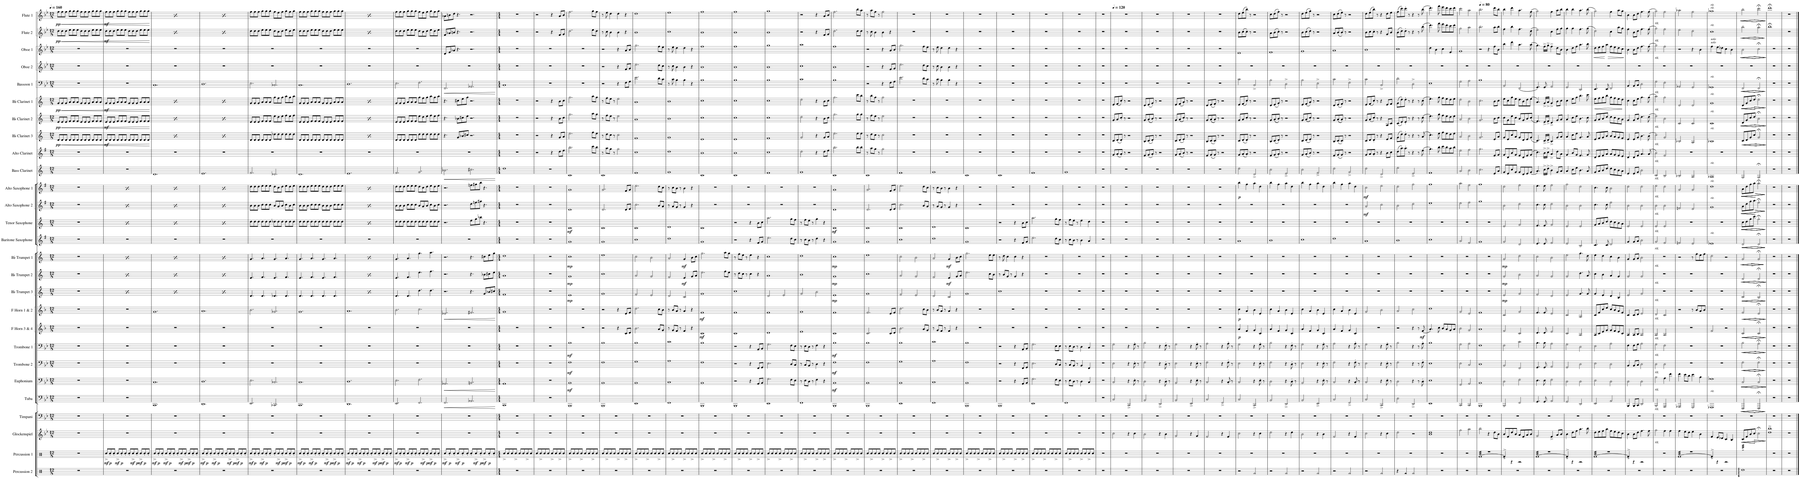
**kern	**kern	**dynam	**kern	**dynam	**kern	**kern	**dynam	**kern	**dynam	**kern	**dynam	**kern	**dynam	**kern	**dynam	**kern	**dynam	**kern	**dynam	**kern	**dynam	**kern	**dynam	**kern	**dynam	**kern	**dynam	**kern	**dynam	**kern	**dynam	**kern	**dynam	**kern	**kern	**dynam	**kern	**dynam	**kern	**dynam	**kern	**dynam	**kern	**kern	**dynam	**kern	**dynam	**kern	**dynam
*part27	*part26	*part26	*part25	*part25	*part24	*part23	*part23	*part22	*part22	*part21	*part21	*part20	*part20	*part19	*part19	*part18	*part18	*part17	*part17	*part16	*part16	*part15	*part15	*part14	*part14	*part13	*part13	*part12	*part12	*part11	*part11	*part10	*part10	*part9	*part8	*part8	*part7	*part7	*part6	*part6	*part5	*part5	*part4	*part3	*part3	*part2	*part2	*part1	*part1
*staff27	*staff26	*staff26	*staff25	*staff25	*staff24	*staff23	*staff23	*staff22	*staff22	*staff21	*staff21	*staff20	*staff20	*staff19	*staff19	*staff18	*staff18	*staff17	*staff17	*staff16	*staff16	*staff15	*staff15	*staff14	*staff14	*staff13	*staff13	*staff12	*staff12	*staff11	*staff11	*staff10	*staff10	*staff9	*staff8	*staff8	*staff7	*staff7	*staff6	*staff6	*staff5	*staff5	*staff4	*staff3	*staff3	*staff2	*staff2	*staff1	*staff1
*I"Percussion 2	*I"Percussion 1	*	*I"Glockenspiel	*	*I"Timpani	*I"Tuba	*	*I"Euphonium	*	*I"Trombone 2	*	*I"Trombone 1	*	*I"F Horn 3 &amp; 4	*	*I"F Horn 1 &amp; 2	*	*I"Bb Trumpet 3	*	*I"Bb Trumpet 2	*	*I"Bb Trumpet 1	*	*I"Baritone Saxophone	*	*I"Tenor Saxophone	*	*I"Alto Saxophone 2	*	*I"Alto Saxophone 1	*	*I"Bass Clarinet	*	*I"Alto Clarinet	*I"Bb Clarinet 3	*	*I"Bb Clarinet 2	*	*I"Bb Clarinet 1	*	*I"Bassoon 1	*	*I"Oboe 2	*I"Oboe 1	*	*I"Flute 2	*	*I"Flute 1	*
*I'Perc. 2	*I'Perc. 1	*	*I'Glk.	*	*I'Timp.	*I'Tba.	*	*I'Euph.	*	*I'Tbn. 2	*	*I'Tbn. 1	*	*I'F Hn. 3 4	*	*I'F Hn. 1 2	*	*I'Bb Tpt. 3	*	*I'Bb Tpt. 2	*	*I'Bb Tpt. 1	*	*I'Bar. Sax.	*	*I'T. Sax.	*	*I'A. Sax. 2	*	*I'A. Sax. 1	*	*I'B. Cl.	*	*I'A. Cl.	*I'Bb Cl. 3	*	*I'Bb Cl. 2	*	*I'Bb Cl. 1	*	*I'Bsn. 1	*	*I'Ob. 2	*I'Ob. 1	*	*I'Fl. 2	*	*I'Fl. 1	*
*clefX	*clefX	*	*clefG2	*	*clefF4	*clefF4	*	*clefF4	*	*clefF4	*	*clefF4	*	*clefG2	*	*clefG2	*	*clefG2	*	*clefG2	*	*clefG2	*	*clefG2	*	*clefG2	*	*clefG2	*	*clefG2	*	*clefG2	*	*clefG2	*clefG2	*	*clefG2	*	*clefG2	*	*clefF4	*	*clefG2	*clefG2	*	*clefG2	*	*clefG2	*
*	*	*	*Trd-14c-24	*	*	*	*	*	*	*	*	*	*	*Trd4c7	*	*Trd4c7	*	*Trd1c2	*	*Trd1c2	*	*Trd1c2	*	*Trd12c21	*	*Trd8c14	*	*Trd5c9	*	*Trd5c9	*	*Trd8c14	*	*Trd5c9	*Trd1c2	*	*Trd1c2	*	*Trd1c2	*	*	*	*	*	*	*	*	*	*
*k[]	*k[]	*	*k[b-e-]	*	*k[b-e-]	*k[b-e-]	*	*k[b-e-]	*	*k[b-e-]	*	*k[b-e-]	*	*k[b-]	*	*k[b-]	*	*k[]	*	*k[]	*	*k[]	*	*k[f#]	*	*k[]	*	*k[f#]	*	*k[f#]	*	*k[]	*	*k[f#]	*k[]	*	*k[]	*	*k[]	*	*k[b-e-]	*	*k[b-e-]	*k[b-e-]	*	*k[b-e-]	*	*k[b-e-]	*
*M12/8	*M12/8	*	*M12/8	*	*M12/8	*M12/8	*	*M12/8	*	*M12/8	*	*M12/8	*	*M12/8	*	*M12/8	*	*M12/8	*	*M12/8	*	*M12/8	*	*M12/8	*	*M12/8	*	*M12/8	*	*M12/8	*	*M12/8	*	*M12/8	*M12/8	*	*M12/8	*	*M12/8	*	*M12/8	*	*M12/8	*M12/8	*	*M12/8	*	*M12/8	*
*MM160	*MM160	*	*MM160	*	*MM160	*MM160	*	*MM160	*	*MM160	*	*MM160	*	*MM160	*	*MM160	*	*MM160	*	*MM160	*	*MM160	*	*MM160	*	*MM160	*	*MM160	*	*MM160	*	*MM160	*	*MM160	*MM160	*	*MM160	*	*MM160	*	*MM160	*	*MM160	*MM160	*	*MM160	*	*MM160	*
=1	=1	=1	=1	=1	=1	=1	=1	=1	=1	=1	=1	=1	=1	=1	=1	=1	=1	=1	=1	=1	=1	=1	=1	=1	=1	=1	=1	=1	=1	=1	=1	=1	=1	=1	=1	=1	=1	=1	=1	=1	=1	=1	=1	=1	=1	=1	=1	=1	=1
!	!	!	!	!	!	!	!	!	!	!	!	!	!	!	!	!	!	!	!	!	!	!	!	!	!	!	!	!	!	!	!	!	!	!	!	!LO:HP:b	!	!LO:HP:b	!	!	!	!	!	!	!	!	!	!	!LO:HP:b
!	!	!	!	!	!	!	!	!	!	!	!	!	!	!	!	!	!	!	!	!	!	!	!	!	!	!	!	!	!	!	!	!	!	!	!	!LO:DY:n=1:b	!	!LO:DY:n=1:b	!	!LO:DY:b	!	!	!	!	!	!	!LO:DY:b	!	!LO:DY:n=1:b
1.r	1.r	.	1.r	.	1.r	1.r	.	1.r	.	1.r	.	1.r	.	1.r	.	1.r	.	1.r	.	1.r	.	1.r	.	1.r	.	1.r	.	1.r	.	1.r	.	1.r	.	1.r	8d/L	< pp	8e/L	< pp	8g/L	pp	1.r	.	1.r	1.r	.	8dd\L	pp	8ff\L	< pp
.	.	.	.	.	.	.	.	.	.	.	.	.	.	.	.	.	.	.	.	.	.	.	.	.	.	.	.	.	.	.	.	.	.	.	8d/	.	8e/	.	8g/	.	.	]	.	.	.	8dd\	.	8ff\	]
!	!	!	!	!	!	!	!	!	!	!	!	!	!	!	!	!	!	!	!	!	!	!	!	!	!	!	!	!	!	!	!	!	!	!	!	!	!	!	!	!LO:HP:b	!	!	!	!	!	!	!LO:HP:b	!	!
.	.	.	.	.	.	.	.	.	.	.	.	.	.	.	.	.	.	.	.	.	.	.	.	.	.	.	.	.	.	.	.	.	.	.	8d/J	.	8e/J	.	8g/J	<	.	]	.	.	.	8dd\J	<	8ff\J	]
.	.	.	.	.	.	.	.	.	.	.	.	.	.	.	.	.	.	.	.	.	.	.	.	.	.	.	.	.	.	.	.	.	.	.	8d/L	.	8f/L	.	8a/L	.	.	.	.	.	.	8ee-\L	.	8gg\L	.
.	.	.	.	.	.	.	.	.	.	.	.	.	.	.	.	.	.	.	.	.	.	.	.	.	.	.	.	.	.	.	.	.	.	.	8d/	.	8f/	.	8a/	.	.	.	.	.	.	8ee-\	.	8gg\	.
.	.	.	.	.	.	.	.	.	.	.	.	.	.	.	.	.	.	.	.	.	.	.	.	.	.	.	.	.	.	.	.	.	.	.	8d/J	.	8f/J	.	8a/J	.	.	.	.	.	.	8ee-\J	.	8gg\J	.
.	.	.	.	.	.	.	.	.	.	.	.	.	.	.	.	.	.	.	.	.	.	.	.	.	.	.	.	.	.	.	.	.	.	.	8d/L	.	8e/L	.	8g/L	.	.	.	.	.	.	8dd\L	.	8ff\L	.
.	.	.	.	.	.	.	.	.	.	.	.	.	.	.	.	.	.	.	.	.	.	.	.	.	.	.	.	.	.	.	.	.	.	.	8d/	.	8e/	.	8g/	.	.	.	.	.	.	8dd\	.	8ff\	.
.	.	.	.	.	.	.	.	.	.	.	.	.	.	.	.	.	.	.	.	.	.	.	.	.	.	.	.	.	.	.	.	.	.	.	8d/J	.	8e/J	.	8g/J	.	.	.	.	.	.	8dd\J	.	8ff\J	.
.	.	.	.	.	.	.	.	.	.	.	.	.	.	.	.	.	.	.	.	.	.	.	.	.	.	.	.	.	.	.	.	.	.	.	8d/L	.	8f/L	.	8a/L	.	.	.	.	.	.	8ee-\L	.	8gg\L	.
.	.	.	.	.	.	.	.	.	.	.	.	.	.	.	.	.	.	.	.	.	.	.	.	.	.	.	.	.	.	.	.	.	.	.	8d/	.	8f/	.	8a/	.	.	.	.	.	.	8ee-\	.	8gg\	.
.	.	.	.	.	.	.	.	.	.	.	.	.	.	.	.	.	.	.	.	.	.	.	.	.	.	.	.	.	.	.	.	.	.	.	8d/J	.	8f/J	.	8a/J	.	.	.	.	.	.	8ee-\J	.	8gg\J	.
.	.	.	.	.	.	.	]	.	]	.	]	.	]	.	]	.	]	.	]	.	]	.	]	.	]	.	.	.	.	.	.	.	.	.	.	.	.	.	.	.	.	.	.	.	]	.	]	.	.
=2	=2	=2	=2	=2	=2	=2	=2	=2	=2	=2	=2	=2	=2	=2	=2	=2	=2	=2	=2	=2	=2	=2	=2	=2	=2	=2	=2	=2	=2	=2	=2	=2	=2	=2	=2	=2	=2	=2	=2	=2	=2	=2	=2	=2	=2	=2	=2	=2	=2
!	!	!LO:DY:b	!	!	!	!	!	!	!	!	!	!	!	!	!	!	!	!	!	!	!	!	!	!	!	!	!	!	!	!	!	!	!	!	!	!LO:DY:b	!	!LO:DY:b	!	!LO:DY:b	!	!	!	!	!	!	!LO:DY:b	!	!LO:DY:b
1.r	8Rcc^/L	mf	1.r	.	1.r	1.r	.	1.r	.	1.r	.	1.r	.	1.r	.	1.r	.	1.r	.	1.r	.	1.r	.	1.r	.	1.r	.	1.r	.	1.r	.	1.r	.	1.r	8d/L	mf	8e/L	mf	8g/L	mf	1.r	.	1.r	1.r	.	8dd\L	mf	8ff\L	mf
!	!	!LO:DY:b	!	!	!	!	!	!	!	!	!	!	!	!	!	!	!	!	!	!	!	!	!	!	!	!	!	!	!	!	!	!	!	!	!	!	!	!	!	!	!	!	!	!	!	!	!	!	!
.	8Rcc'/	p	.	.	.	.	.	.	.	.	.	.	.	.	.	.	.	.	.	.	.	.	.	.	.	.	.	.	.	.	.	.	.	.	8d/	.	8e/	.	8g/	.	.	.	.	.	.	8dd\	.	8ff\	.
.	8Rcc'/J	.	.	.	.	.	.	.	.	.	.	.	.	.	.	.	.	.	.	.	.	.	.	.	.	.	.	.	.	.	.	.	.	.	8d/J	.	8e/J	.	8g/J	.	.	.	.	.	.	8dd\J	.	8ff\J	.
!	!	!LO:DY:b	!	!	!	!	!	!	!	!	!	!	!	!	!	!	!	!	!	!	!	!	!	!	!	!	!	!	!	!	!	!	!	!	!	!	!	!	!	!	!	!	!	!	!	!	!	!	!
.	8Rcc^/L	mf	.	.	.	.	.	.	.	.	.	.	.	.	.	.	.	.	.	.	.	.	.	.	.	.	.	.	.	.	.	.	.	.	8d/L	.	8f/L	.	8a/L	.	.	.	.	.	.	8ee-\L	.	8gg\L	.
!	!	!LO:DY:b	!	!	!	!	!	!	!	!	!	!	!	!	!	!	!	!	!	!	!	!	!	!	!	!	!	!	!	!	!	!	!	!	!	!	!	!	!	!	!	!	!	!	!	!	!	!	!
.	8Rcc'/	p	.	.	.	.	.	.	.	.	.	.	.	.	.	.	.	.	.	.	.	.	.	.	.	.	.	.	.	.	.	.	.	.	8d/	.	8f/	.	8a/	.	.	.	.	.	.	8ee-\	.	8gg\	.
.	8Rcc'/J	.	.	.	.	.	.	.	.	.	.	.	.	.	.	.	.	.	.	.	.	.	.	.	.	.	.	.	.	.	.	.	.	.	8d/J	.	8f/J	.	8a/J	.	.	.	.	.	.	8ee-\J	.	8gg\J	.
.	8Rcc'/L	.	.	.	.	.	.	.	.	.	.	.	.	.	.	.	.	.	.	.	.	.	.	.	.	.	.	.	.	.	.	.	.	.	8d/L	.	8e/L	.	8g/L	.	.	.	.	.	.	8dd\L	.	8ff\L	.
!	!	!LO:DY:b	!	!	!	!	!	!	!	!	!	!	!	!	!	!	!	!	!	!	!	!	!	!	!	!	!	!	!	!	!	!	!	!	!	!	!	!	!	!	!	!	!	!	!	!	!	!	!
.	8Rcc^/	mf	.	.	.	.	.	.	.	.	.	.	.	.	.	.	.	.	.	.	.	.	.	.	.	.	.	.	.	.	.	.	.	.	8d/	.	8e/	.	8g/	.	.	.	.	.	.	8dd\	.	8ff\	.
!	!	!LO:DY:b	!	!	!	!	!	!	!	!	!	!	!	!	!	!	!	!	!	!	!	!	!	!	!	!	!	!	!	!	!	!	!	!	!	!	!	!	!	!	!	!	!	!	!	!	!	!	!
.	8Rcc'/J	p	.	.	.	.	.	.	.	.	.	.	.	.	.	.	.	.	.	.	.	.	.	.	.	.	.	.	.	.	.	.	.	.	8d/J	.	8e/J	.	8g/J	.	.	.	.	.	.	8dd\J	.	8ff\J	.
!	!	!LO:DY:b	!	!	!	!	!	!	!	!	!	!	!	!	!	!	!	!	!	!	!	!	!	!	!	!	!	!	!	!	!	!	!	!	!	!	!	!	!	!	!	!	!	!	!	!	!	!	!
.	8Rcc^/L	mf	.	.	.	.	.	.	.	.	.	.	.	.	.	.	.	.	.	.	.	.	.	.	.	.	.	.	.	.	.	.	.	.	8d/L	.	8f/L	.	8a/L	.	.	.	.	.	.	8ee-\L	.	8gg\L	.
!	!	!LO:DY:b	!	!	!	!	!	!	!	!	!	!	!	!	!	!	!	!	!	!	!	!	!	!	!	!	!	!	!	!	!	!	!	!	!	!	!	!	!	!	!	!	!	!	!	!	!	!	!
.	8Rcc'/	p	.	.	.	.	.	.	.	.	.	.	.	.	.	.	.	.	.	.	.	.	.	.	.	.	.	.	.	.	.	.	.	.	8d/	.	8f/	.	8a/	.	.	.	.	.	.	8ee-\	.	8gg\	.
.	8Rcc'/J	.	.	.	.	.	.	.	.	.	.	.	.	.	.	.	.	.	.	.	.	.	.	.	.	.	.	.	.	.	.	.	.	.	8d/J	.	8f/J	.	8a/J	.	.	.	.	.	.	8ee-\J	.	8gg\J	.
.	.	.	.	.	.	.	]	.	]	.	]	.	]	.	]	.	]	.	]	.	]	.	[	.	]	.	.	.	.	.	.	.	.	.	.	[	.	[	.	[	.	.	.	.	]	.	] [	.	[
=3	=3	=3	=3	=3	=3	=3	=3	=3	=3	=3	=3	=3	=3	=3	=3	=3	=3	=3	=3	=3	=3	=3	=3	=3	=3	=3	=3	=3	=3	=3	=3	=3	=3	=3	=3	=3	=3	=3	=3	=3	=3	=3	=3	=3	=3	=3	=3	=3	=3
!	!	!LO:DY:b	!	!	!	!	!	!	!	!	!	!	!	!	!	!	!	!	!	!	!	!	!	!	!	!	!	!	!	!	!	!	!	!	!	!LO:DY:b	!	!LO:DY:b	!	!LO:DY:b	!	!	!	!	!	!	!LO:DY:b	!	!LO:DY:b
1.r	8Rcc^/L	mf	1.r	.	1.r	1.CC	.	1.C	.	1.r	.	1.r	.	1.r	.	1.g	.	1.r	.	1.r	.	1.r	.	1.r	.	1.r	.	1.r	.	1.r	.	1.d	.	1.r	8d/L	mf	8e/L	mf	8g/L	mf	1.C	.	1.r	1.r	.	8dd\L	mf	8ff\L	mf
!	!	!LO:DY:b	!	!	!	!	!	!	!	!	!	!	!	!	!	!	!	!	!	!	!	!	!	!	!	!	!	!	!	!	!	!	!	!	!	!	!	!	!	!	!	!	!	!	!	!	!	!	!
.	8Rcc'/	p	.	.	.	.	.	.	.	.	.	.	.	.	.	.	.	.	.	.	.	.	.	.	.	.	.	.	.	.	.	.	.	.	8d/	.	8e/	.	8g/	.	.	.	.	.	.	8dd\	.	8ff\	.
.	8Rcc'/J	.	.	.	.	.	.	.	.	.	.	.	.	.	.	.	.	.	.	.	.	.	.	.	.	.	.	.	.	.	.	.	.	.	8d/J	.	8e/J	.	8g/J	.	.	.	.	.	.	8dd\J	.	8ff\J	.
!	!	!LO:DY:b	!	!	!	!	!	!	!	!	!	!	!	!	!	!	!	!	!	!	!	!	!	!	!	!	!	!	!	!	!	!	!	!	!	!	!	!	!	!	!	!	!	!	!	!	!	!	!
.	8Rcc^/L	mf	.	.	.	.	.	.	.	.	.	.	.	.	.	.	.	.	.	.	.	.	.	.	.	.	.	.	.	.	.	.	.	.	8d/L	.	8f/L	.	8a/L	.	.	.	.	.	.	8ee-\L	.	8gg\L	.
!	!	!LO:DY:b	!	!	!	!	!	!	!	!	!	!	!	!	!	!	!	!	!	!	!	!	!	!	!	!	!	!	!	!	!	!	!	!	!	!	!	!	!	!	!	!	!	!	!	!	!	!	!
.	8Rcc'/	p	.	.	.	.	.	.	.	.	.	.	.	.	.	.	.	.	.	.	.	.	.	.	.	.	.	.	.	.	.	.	.	.	8d/	.	8f/	.	8a/	.	.	.	.	.	.	8ee-\	.	8gg\	.
.	8Rcc'/J	.	.	.	.	.	.	.	.	.	.	.	.	.	.	.	.	.	.	.	.	.	.	.	.	.	.	.	.	.	.	.	.	.	8d/J	.	8f/J	.	8a/J	.	.	.	.	.	.	8ee-\J	.	8gg\J	.
.	8Rcc'/L	.	.	.	.	.	.	.	.	.	.	.	.	.	.	.	.	.	.	.	.	.	.	.	.	.	.	.	.	.	.	.	.	.	8d/L	.	8e/L	.	8g/L	.	.	.	.	.	.	8dd\L	.	8ff\L	.
!	!	!LO:DY:b	!	!	!	!	!	!	!	!	!	!	!	!	!	!	!	!	!	!	!	!	!	!	!	!	!	!	!	!	!	!	!	!	!	!	!	!	!	!	!	!	!	!	!	!	!	!	!
.	8Rcc^/	mf	.	.	.	.	.	.	.	.	.	.	.	.	.	.	.	.	.	.	.	.	.	.	.	.	.	.	.	.	.	.	.	.	8d/	.	8e/	.	8g/	.	.	.	.	.	.	8dd\	.	8ff\	.
!	!	!LO:DY:b	!	!	!	!	!	!	!	!	!	!	!	!	!	!	!	!	!	!	!	!	!	!	!	!	!	!	!	!	!	!	!	!	!	!	!	!	!	!	!	!	!	!	!	!	!	!	!
.	8Rcc'/J	p	.	.	.	.	.	.	.	.	.	.	.	.	.	.	.	.	.	.	.	.	.	.	.	.	.	.	.	.	.	.	.	.	8d/J	.	8e/J	.	8g/J	.	.	.	.	.	.	8dd\J	.	8ff\J	.
!	!	!LO:DY:b	!	!	!	!	!	!	!	!	!	!	!	!	!	!	!	!	!	!	!	!	!	!	!	!	!	!	!	!	!	!	!	!	!	!	!	!	!	!	!	!	!	!	!	!	!	!	!
.	8Rcc^/L	mf	.	.	.	.	.	.	.	.	.	.	.	.	.	.	.	.	.	.	.	.	.	.	.	.	.	.	.	.	.	.	.	.	8d/L	.	8f/L	.	8a/L	.	.	.	.	.	.	8ee-\L	.	8gg\L	.
!	!	!LO:DY:b	!	!	!	!	!	!	!	!	!	!	!	!	!	!	!	!	!	!	!	!	!	!	!	!	!	!	!	!	!	!	!	!	!	!	!	!	!	!	!	!	!	!	!	!	!	!	!
.	8Rcc'/	p	.	.	.	.	.	.	.	.	.	.	.	.	.	.	.	.	.	.	.	.	.	.	.	.	.	.	.	.	.	.	.	.	8d/	.	8f/	.	8a/	.	.	.	.	.	.	8ee-\	.	8gg\	.
.	8Rcc'/J	.	.	.	.	.	.	.	.	.	.	.	.	.	.	.	.	.	.	.	.	.	.	.	.	.	.	.	.	.	.	.	.	.	8d/J	.	8f/J	.	8a/J	.	.	.	.	.	.	8ee-\J	.	8gg\J	.
=4	=4	=4	=4	=4	=4	=4	=4	=4	=4	=4	=4	=4	=4	=4	=4	=4	=4	=4	=4	=4	=4	=4	=4	=4	=4	=4	=4	=4	=4	=4	=4	=4	=4	=4	=4	=4	=4	=4	=4	=4	=4	=4	=4	=4	=4	=4	=4	=4	=4
!	!	!LO:DY:b	!	!	!	!	!	!	!	!	!	!	!	!	!	!	!	!	!	!	!	!	!	!	!	!	!	!	!	!	!	!	!	!	!	!LO:DY:b	!	!LO:DY:b	!	!LO:DY:b	!	!	!	!	!	!	!LO:DY:b	!	!LO:DY:b
1.r	8Rcc^/L	mf	1.r	.	1.r	1.DD	.	1.D	.	1.r	.	1.r	.	1.r	.	1.a	.	1.r	.	1.r	.	1.r	.	1.r	.	1.r	.	1.r	.	1.r	.	1.e	.	1.r	8d/L	mf	8e/L	mf	8g/L	mf	1.D	.	1.r	1.r	.	8dd\L	mf	8ff\L	mf
!	!	!LO:DY:b	!	!	!	!	!	!	!	!	!	!	!	!	!	!	!	!	!	!	!	!	!	!	!	!	!	!	!	!	!	!	!	!	!	!	!	!	!	!	!	!	!	!	!	!	!	!	!
.	8Rcc'/	p	.	.	.	.	.	.	.	.	.	.	.	.	.	.	.	.	.	.	.	.	.	.	.	.	.	.	.	.	.	.	.	.	8d/	.	8e/	.	8g/	.	.	.	.	.	.	8dd\	.	8ff\	.
.	8Rcc'/J	.	.	.	.	.	.	.	.	.	.	.	.	.	.	.	.	.	.	.	.	.	.	.	.	.	.	.	.	.	.	.	.	.	8d/J	.	8e/J	.	8g/J	.	.	.	.	.	.	8dd\J	.	8ff\J	.
!	!	!LO:DY:b	!	!	!	!	!	!	!	!	!	!	!	!	!	!	!	!	!	!	!	!	!	!	!	!	!	!	!	!	!	!	!	!	!	!	!	!	!	!	!	!	!	!	!	!	!	!	!
.	8Rcc^/L	mf	.	.	.	.	.	.	.	.	.	.	.	.	.	.	.	.	.	.	.	.	.	.	.	.	.	.	.	.	.	.	.	.	8d/L	.	8f/L	.	8a/L	.	.	.	.	.	.	8ee-\L	.	8gg\L	.
!	!	!LO:DY:b	!	!	!	!	!	!	!	!	!	!	!	!	!	!	!	!	!	!	!	!	!	!	!	!	!	!	!	!	!	!	!	!	!	!	!	!	!	!	!	!	!	!	!	!	!	!	!
.	8Rcc'/	p	.	.	.	.	.	.	.	.	.	.	.	.	.	.	.	.	.	.	.	.	.	.	.	.	.	.	.	.	.	.	.	.	8d/	.	8f/	.	8a/	.	.	.	.	.	.	8ee-\	.	8gg\	.
.	8Rcc'/J	.	.	.	.	.	.	.	.	.	.	.	.	.	.	.	.	.	.	.	.	.	.	.	.	.	.	.	.	.	.	.	.	.	8d/J	.	8f/J	.	8a/J	.	.	.	.	.	.	8ee-\J	.	8gg\J	.
.	8Rcc'/L	.	.	.	.	.	.	.	.	.	.	.	.	.	.	.	.	.	.	.	.	.	.	.	.	.	.	.	.	.	.	.	.	.	8d/L	.	8e/L	.	8g/L	.	.	.	.	.	.	8dd\L	.	8ff\L	.
!	!	!LO:DY:b	!	!	!	!	!	!	!	!	!	!	!	!	!	!	!	!	!	!	!	!	!	!	!	!	!	!	!	!	!	!	!	!	!	!	!	!	!	!	!	!	!	!	!	!	!	!	!
.	8Rcc^/	mf	.	.	.	.	.	.	.	.	.	.	.	.	.	.	.	.	.	.	.	.	.	.	.	.	.	.	.	.	.	.	.	.	8d/	.	8e/	.	8g/	.	.	.	.	.	.	8dd\	.	8ff\	.
!	!	!LO:DY:b	!	!	!	!	!	!	!	!	!	!	!	!	!	!	!	!	!	!	!	!	!	!	!	!	!	!	!	!	!	!	!	!	!	!	!	!	!	!	!	!	!	!	!	!	!	!	!
.	8Rcc'/J	p	.	.	.	.	.	.	.	.	.	.	.	.	.	.	.	.	.	.	.	.	.	.	.	.	.	.	.	.	.	.	.	.	8d/J	.	8e/J	.	8g/J	.	.	.	.	.	.	8dd\J	.	8ff\J	.
!	!	!LO:DY:b	!	!	!	!	!	!	!	!	!	!	!	!	!	!	!	!	!	!	!	!	!	!	!	!	!	!	!	!	!	!	!	!	!	!	!	!	!	!	!	!	!	!	!	!	!	!	!
.	8Rcc^/L	mf	.	.	.	.	.	.	.	.	.	.	.	.	.	.	.	.	.	.	.	.	.	.	.	.	.	.	.	.	.	.	.	.	8d/L	.	8f/L	.	8a/L	.	.	.	.	.	.	8ee-\L	.	8gg\L	.
!	!	!LO:DY:b	!	!	!	!	!	!	!	!	!	!	!	!	!	!	!	!	!	!	!	!	!	!	!	!	!	!	!	!	!	!	!	!	!	!	!	!	!	!	!	!	!	!	!	!	!	!	!
.	8Rcc'/	p	.	.	.	.	.	.	.	.	.	.	.	.	.	.	.	.	.	.	.	.	.	.	.	.	.	.	.	.	.	.	.	.	8d/	.	8f/	.	8a/	.	.	.	.	.	.	8ee-\	.	8gg\	.
.	8Rcc'/J	.	.	.	.	.	.	.	.	.	.	.	.	.	.	.	.	.	.	.	.	.	.	.	.	.	.	.	.	.	.	.	.	.	8d/J	.	8f/J	.	8a/J	.	.	.	.	.	.	8ee-\J	.	8gg\J	.
=5	=5	=5	=5	=5	=5	=5	=5	=5	=5	=5	=5	=5	=5	=5	=5	=5	=5	=5	=5	=5	=5	=5	=5	=5	=5	=5	=5	=5	=5	=5	=5	=5	=5	=5	=5	=5	=5	=5	=5	=5	=5	=5	=5	=5	=5	=5	=5	=5	=5
!	!	!LO:DY:b	!	!	!	!	!	!	!	!	!	!	!	!	!	!	!	!	!	!	!	!	!	!	!	!	!	!	!	!	!	!	!	!	!	!	!	!	!	!	!	!	!	!	!	!	!	!	!
1.r	8Rcc^/L	mf	1.r	.	1.r	2.EE-/	.	2.E-\	.	1.r	.	1.r	.	1.r	.	2.b-\	.	4.d/	.	4.e/	.	4.g/	.	1.r	.	8dd\L	.	8b\L	.	8dd\L	.	2.f/	.	1.r	8d/L	.	8e/L	.	8g/L	.	2.E-\	.	1.r	1.r	.	8dd\L	.	8ff\L	.
!	!	!LO:DY:b	!	!	!	!	!	!	!	!	!	!	!	!	!	!	!	!	!	!	!	!	!	!	!	!	!	!	!	!	!	!	!	!	!	!	!	!	!	!	!	!	!	!	!	!	!	!	!
.	8Rcc'/	p	.	.	.	.	.	.	.	.	.	.	.	.	.	.	.	.	.	.	.	.	.	.	.	8dd\	.	8b\	.	8dd\	.	.	.	.	8d/	.	8e/	.	8g/	.	.	.	.	.	.	8dd\	.	8ff\	.
.	8Rcc'/J	.	.	.	.	.	.	.	.	.	.	.	.	.	.	.	.	.	.	.	.	.	.	.	.	8dd\J	.	8b\J	.	8dd\J	.	.	.	.	8d/J	.	8e/J	.	8g/J	.	.	.	.	.	.	8dd\J	.	8ff\J	.
!	!	!LO:DY:b	!	!	!	!	!	!	!	!	!	!	!	!	!	!	!	!	!	!	!	!	!	!	!	!	!	!	!	!	!	!	!	!	!	!	!	!	!	!	!	!	!	!	!	!	!	!	!
.	8Rcc^/L	mf	.	.	.	.	.	.	.	.	.	.	.	.	.	.	.	4.d/	.	4.f/	.	4.a/	.	.	.	8dd\L	.	8cc\L	.	8ee\L	.	.	.	.	8d/L	.	8f/L	.	8a/L	.	.	.	.	.	.	8ee-\L	.	8gg\L	.
!	!	!LO:DY:b	!	!	!	!	!	!	!	!	!	!	!	!	!	!	!	!	!	!	!	!	!	!	!	!	!	!	!	!	!	!	!	!	!	!	!	!	!	!	!	!	!	!	!	!	!	!	!
.	8Rcc'/	p	.	.	.	.	.	.	.	.	.	.	.	.	.	.	.	.	.	.	.	.	.	.	.	8dd\	.	8cc\	.	8ee\	.	.	.	.	8d/	.	8f/	.	8a/	.	.	.	.	.	.	8ee-\	.	8gg\	.
.	8Rcc'/J	.	.	.	.	.	.	.	.	.	.	.	.	.	.	.	.	.	.	.	.	.	.	.	.	8dd\J	.	8cc\J	.	8ee\J	.	.	.	.	8d/J	.	8f/J	.	8a/J	.	.	.	.	.	.	8ee-\J	.	8gg\J	.
.	8Rcc'/L	.	.	.	.	2.CC-X/	.	2.C-X/	.	.	.	.	.	.	.	2.g-X/	.	4.d-X/	.	4.e/	.	4.g/	.	.	.	8dd-X\L	.	8b/L	.	8dd\L	.	2.d-X/	.	.	8dd-X\L	.	8ee\L	.	8gg\L	.	2.C-X/	.	.	.	.	8dd\L	.	8ff\L	.
!	!	!LO:DY:b	!	!	!	!	!	!	!	!	!	!	!	!	!	!	!	!	!	!	!	!	!	!	!	!	!	!	!	!	!	!	!	!	!	!	!	!	!	!	!	!	!	!	!	!	!	!	!
.	8Rcc^/	mf	.	.	.	.	.	.	.	.	.	.	.	.	.	.	.	.	.	.	.	.	.	.	.	8dd-\	.	8a/	.	8cc\	.	.	.	.	8dd-\	.	8dd\	.	8ff\	.	.	.	.	.	.	8cc\	.	8ee-\	.
!	!	!LO:DY:b	!	!	!	!	!	!	!	!	!	!	!	!	!	!	!	!	!	!	!	!	!	!	!	!	!	!	!	!	!	!	!	!	!	!	!	!	!	!	!	!	!	!	!	!	!	!	!
.	8Rcc'/J	p	.	.	.	.	.	.	.	.	.	.	.	.	.	.	.	.	.	.	.	.	.	.	.	8dd-\J	.	8b/J	.	8dd\J	.	.	.	.	8dd-\J	.	8ee\J	.	8gg\J	.	.	.	.	.	.	8dd\J	.	8ff\J	.
!	!	!LO:DY:b	!	!	!	!	!	!	!	!	!	!	!	!	!	!	!	!	!	!	!	!	!	!	!	!	!	!	!	!	!	!	!	!	!	!	!	!	!	!	!	!	!	!	!	!	!	!	!
.	8Rcc^/L	mf	.	.	.	.	.	.	.	.	.	.	.	.	.	.	.	4.d-/	.	4.f/	.	4.a/	.	.	.	8dd-\L	.	8cc\L	.	8ee\L	.	.	.	.	8dd-\L	.	8ff\L	.	8aa\L	.	.	.	.	.	.	8ee-\L	.	8gg\L	.
!	!	!LO:DY:b	!	!	!	!	!	!	!	!	!	!	!	!	!	!	!	!	!	!	!	!	!	!	!	!	!	!	!	!	!	!	!	!	!	!	!	!	!	!	!	!	!	!	!	!	!	!	!
.	8Rcc'/	p	.	.	.	.	.	.	.	.	.	.	.	.	.	.	.	.	.	.	.	.	.	.	.	8dd-\	.	8b\	.	8dd\	.	.	.	.	8dd-\	.	8ee\	.	8gg\	.	.	.	.	.	.	8dd\	.	8ff\	.
.	8Rcc'/J	.	.	.	.	.	.	.	.	.	.	.	.	.	.	.	.	.	.	.	.	.	.	.	.	8dd-\J	.	8cc\J	.	8ee\J	.	.	.	.	8dd-\J	.	8ff\J	.	8aa\J	.	.	.	.	.	.	8ee-\J	.	8gg\J	.
=6	=6	=6	=6	=6	=6	=6	=6	=6	=6	=6	=6	=6	=6	=6	=6	=6	=6	=6	=6	=6	=6	=6	=6	=6	=6	=6	=6	=6	=6	=6	=6	=6	=6	=6	=6	=6	=6	=6	=6	=6	=6	=6	=6	=6	=6	=6	=6	=6	=6
!	!	!LO:DY:b	!	!	!	!	!	!	!	!	!	!	!	!	!	!	!	!	!	!	!	!	!	!	!	!	!	!	!	!	!	!	!	!	!	!	!	!	!	!	!	!	!	!	!	!	!	!	!
1.r	8Rcc^/L	mf	1.r	.	1.r	1.CC	.	1.C	.	1.r	.	1.r	.	1.r	.	1.g	.	4.d/	.	4.e/	.	4.g/	.	1.r	.	8dd\L	.	8b\L	.	8dd\L	.	1.d	.	1.r	8d/L	.	8e/L	.	8g/L	.	1.C	.	1.r	1.r	.	8dd\L	.	8ff\L	.
!	!	!LO:DY:b	!	!	!	!	!	!	!	!	!	!	!	!	!	!	!	!	!	!	!	!	!	!	!	!	!	!	!	!	!	!	!	!	!	!	!	!	!	!	!	!	!	!	!	!	!	!	!
.	8Rcc'/	p	.	.	.	.	.	.	.	.	.	.	.	.	.	.	.	.	.	.	.	.	.	.	.	8dd\	.	8b\	.	8dd\	.	.	.	.	8d/	.	8e/	.	8g/	.	.	.	.	.	.	8dd\	.	8ff\	.
.	8Rcc'/J	.	.	.	.	.	.	.	.	.	.	.	.	.	.	.	.	.	.	.	.	.	.	.	.	8dd\J	.	8b\J	.	8dd\J	.	.	.	.	8d/J	.	8e/J	.	8g/J	.	.	.	.	.	.	8dd\J	.	8ff\J	.
!	!	!LO:DY:b	!	!	!	!	!	!	!	!	!	!	!	!	!	!	!	!	!	!	!	!	!	!	!	!	!	!	!	!	!	!	!	!	!	!	!	!	!	!	!	!	!	!	!	!	!	!	!
.	8Rcc^/L	mf	.	.	.	.	.	.	.	.	.	.	.	.	.	.	.	4.d/	.	4.f/	.	4.a/	.	.	.	8dd\L	.	8cc\L	.	8ee\L	.	.	.	.	8d/L	.	8f/L	.	8a/L	.	.	.	.	.	.	8ee-\L	.	8gg\L	.
!	!	!LO:DY:b	!	!	!	!	!	!	!	!	!	!	!	!	!	!	!	!	!	!	!	!	!	!	!	!	!	!	!	!	!	!	!	!	!	!	!	!	!	!	!	!	!	!	!	!	!	!	!
.	8Rcc'/	p	.	.	.	.	.	.	.	.	.	.	.	.	.	.	.	.	.	.	.	.	.	.	.	8dd\	.	8cc\	.	8ee\	.	.	.	.	8d/	.	8f/	.	8a/	.	.	.	.	.	.	8ee-\	.	8gg\	.
.	8Rcc'/J	.	.	.	.	.	.	.	.	.	.	.	.	.	.	.	.	.	.	.	.	.	.	.	.	8dd\J	.	8cc\J	.	8ee\J	.	.	.	.	8d/J	.	8f/J	.	8a/J	.	.	.	.	.	.	8ee-\J	.	8gg\J	.
.	8Rcc'/L	.	.	.	.	.	.	.	.	.	.	.	.	.	.	.	.	4.d/	.	4.e/	.	4.g/	.	.	.	8dd\L	.	8b\L	.	8dd\L	.	.	.	.	8d/L	.	8e/L	.	8g/L	.	.	.	.	.	.	8dd\L	.	8ff\L	.
!	!	!LO:DY:b	!	!	!	!	!	!	!	!	!	!	!	!	!	!	!	!	!	!	!	!	!	!	!	!	!	!	!	!	!	!	!	!	!	!	!	!	!	!	!	!	!	!	!	!	!	!	!
.	8Rcc^/	mf	.	.	.	.	.	.	.	.	.	.	.	.	.	.	.	.	.	.	.	.	.	.	.	8dd\	.	8b\	.	8dd\	.	.	.	.	8d/	.	8e/	.	8g/	.	.	.	.	.	.	8dd\	.	8ff\	.
!	!	!LO:DY:b	!	!	!	!	!	!	!	!	!	!	!	!	!	!	!	!	!	!	!	!	!	!	!	!	!	!	!	!	!	!	!	!	!	!	!	!	!	!	!	!	!	!	!	!	!	!	!
.	8Rcc'/J	p	.	.	.	.	.	.	.	.	.	.	.	.	.	.	.	.	.	.	.	.	.	.	.	8dd\J	.	8b\J	.	8dd\J	.	.	.	.	8d/J	.	8e/J	.	8g/J	.	.	.	.	.	.	8dd\J	.	8ff\J	.
!	!	!LO:DY:b	!	!	!	!	!	!	!	!	!	!	!	!	!	!	!	!	!	!	!	!	!	!	!	!	!	!	!	!	!	!	!	!	!	!	!	!	!	!	!	!	!	!	!	!	!	!	!
.	8Rcc^/L	mf	.	.	.	.	.	.	.	.	.	.	.	.	.	.	.	4.d/	.	4.f/	.	4.a/	.	.	.	8dd\L	.	8cc\L	.	8ee\L	.	.	.	.	8d/L	.	8f/L	.	8a/L	.	.	.	.	.	.	8ee-\L	.	8gg\L	.
!	!	!LO:DY:b	!	!	!	!	!	!	!	!	!	!	!	!	!	!	!	!	!	!	!	!	!	!	!	!	!	!	!	!	!	!	!	!	!	!	!	!	!	!	!	!	!	!	!	!	!	!	!
.	8Rcc'/	p	.	.	.	.	.	.	.	.	.	.	.	.	.	.	.	.	.	.	.	.	.	.	.	8dd\	.	8cc\	.	8ee\	.	.	.	.	8d/	.	8f/	.	8a/	.	.	.	.	.	.	8ee-\	.	8gg\	.
.	8Rcc'/J	.	.	.	.	.	.	.	.	.	.	.	.	.	.	.	.	.	.	.	.	.	.	.	.	8dd\J	.	8cc\J	.	8ee\J	.	.	.	.	8d/J	.	8f/J	.	8a/J	.	.	.	.	.	.	8ee-\J	.	8gg\J	.
=7	=7	=7	=7	=7	=7	=7	=7	=7	=7	=7	=7	=7	=7	=7	=7	=7	=7	=7	=7	=7	=7	=7	=7	=7	=7	=7	=7	=7	=7	=7	=7	=7	=7	=7	=7	=7	=7	=7	=7	=7	=7	=7	=7	=7	=7	=7	=7	=7	=7
!	!	!LO:DY:b	!	!	!	!	!	!	!	!	!	!	!	!	!	!	!	!	!	!	!	!	!	!	!	!	!	!	!	!	!	!	!	!	!	!	!	!	!	!	!	!	!	!	!	!	!	!	!
1.r	8Rcc^/L	mf	1.r	.	1.r	1.DD	.	1.D	.	1.r	.	1.r	.	1.r	.	1.a	.	4.d/	.	4.e/	.	4.g/	.	1.r	.	8dd\L	.	8b\L	.	8dd\L	.	1.e	.	1.r	8d/L	.	8e/L	.	8g/L	.	1.D	.	1.r	1.r	.	8dd\L	.	8ff\L	.
!	!	!LO:DY:b	!	!	!	!	!	!	!	!	!	!	!	!	!	!	!	!	!	!	!	!	!	!	!	!	!	!	!	!	!	!	!	!	!	!	!	!	!	!	!	!	!	!	!	!	!	!	!
.	8Rcc'/	p	.	.	.	.	.	.	.	.	.	.	.	.	.	.	.	.	.	.	.	.	.	.	.	8dd\	.	8b\	.	8dd\	.	.	.	.	8d/	.	8e/	.	8g/	.	.	.	.	.	.	8dd\	.	8ff\	.
.	8Rcc'/J	.	.	.	.	.	.	.	.	.	.	.	.	.	.	.	.	.	.	.	.	.	.	.	.	8dd\J	.	8b\J	.	8dd\J	.	.	.	.	8d/J	.	8e/J	.	8g/J	.	.	.	.	.	.	8dd\J	.	8ff\J	.
!	!	!LO:DY:b	!	!	!	!	!	!	!	!	!	!	!	!	!	!	!	!	!	!	!	!	!	!	!	!	!	!	!	!	!	!	!	!	!	!	!	!	!	!	!	!	!	!	!	!	!	!	!
.	8Rcc^/L	mf	.	.	.	.	.	.	.	.	.	.	.	.	.	.	.	4.d/	.	4.f/	.	4.a/	.	.	.	8dd\L	.	8cc\L	.	8ee\L	.	.	.	.	8d/L	.	8f/L	.	8a/L	.	.	.	.	.	.	8ee-\L	.	8gg\L	.
!	!	!LO:DY:b	!	!	!	!	!	!	!	!	!	!	!	!	!	!	!	!	!	!	!	!	!	!	!	!	!	!	!	!	!	!	!	!	!	!	!	!	!	!	!	!	!	!	!	!	!	!	!
.	8Rcc'/	p	.	.	.	.	.	.	.	.	.	.	.	.	.	.	.	.	.	.	.	.	.	.	.	8dd\	.	8cc\	.	8ee\	.	.	.	.	8d/	.	8f/	.	8a/	.	.	.	.	.	.	8ee-\	.	8gg\	.
.	8Rcc'/J	.	.	.	.	.	.	.	.	.	.	.	.	.	.	.	.	.	.	.	.	.	.	.	.	8dd\J	.	8cc\J	.	8ee\J	.	.	.	.	8d/J	.	8f/J	.	8a/J	.	.	.	.	.	.	8ee-\J	.	8gg\J	.
.	8Rcc'/L	.	.	.	.	.	.	.	.	.	.	.	.	.	.	.	.	4.d/	.	4.e/	.	4.g/	.	.	.	8dd\L	.	8b\L	.	8dd\L	.	.	.	.	8d/L	.	8e/L	.	8g/L	.	.	.	.	.	.	8dd\L	.	8ff\L	.
!	!	!LO:DY:b	!	!	!	!	!	!	!	!	!	!	!	!	!	!	!	!	!	!	!	!	!	!	!	!	!	!	!	!	!	!	!	!	!	!	!	!	!	!	!	!	!	!	!	!	!	!	!
.	8Rcc^/	mf	.	.	.	.	.	.	.	.	.	.	.	.	.	.	.	.	.	.	.	.	.	.	.	8dd\	.	8b\	.	8dd\	.	.	.	.	8d/	.	8e/	.	8g/	.	.	.	.	.	.	8dd\	.	8ff\	.
!	!	!LO:DY:b	!	!	!	!	!	!	!	!	!	!	!	!	!	!	!	!	!	!	!	!	!	!	!	!	!	!	!	!	!	!	!	!	!	!	!	!	!	!	!	!	!	!	!	!	!	!	!
.	8Rcc'/J	p	.	.	.	.	.	.	.	.	.	.	.	.	.	.	.	.	.	.	.	.	.	.	.	8dd\J	.	8b\J	.	8dd\J	.	.	.	.	8d/J	.	8e/J	.	8g/J	.	.	.	.	.	.	8dd\J	.	8ff\J	.
!	!	!LO:DY:b	!	!	!	!	!	!	!	!	!	!	!	!	!	!	!	!	!	!	!	!	!	!	!	!	!	!	!	!	!	!	!	!	!	!	!	!	!	!	!	!	!	!	!	!	!	!	!
.	8Rcc^/L	mf	.	.	.	.	.	.	.	.	.	.	.	.	.	.	.	4.d/	.	4.f/	.	4.a/	.	.	.	8dd\L	.	8cc\L	.	8ee\L	.	.	.	.	8d/L	.	8f/L	.	8a/L	.	.	.	.	.	.	8ee-\L	.	8gg\L	.
!	!	!LO:DY:b	!	!	!	!	!	!	!	!	!	!	!	!	!	!	!	!	!	!	!	!	!	!	!	!	!	!	!	!	!	!	!	!	!	!	!	!	!	!	!	!	!	!	!	!	!	!	!
.	8Rcc'/	p	.	.	.	.	.	.	.	.	.	.	.	.	.	.	.	.	.	.	.	.	.	.	.	8dd\	.	8cc\	.	8ee\	.	.	.	.	8d/	.	8f/	.	8a/	.	.	.	.	.	.	8ee-\	.	8gg\	.
.	8Rcc'/J	.	.	.	.	.	.	.	.	.	.	.	.	.	.	.	.	.	.	.	.	.	.	.	.	8dd\J	.	8cc\J	.	8ee\J	.	.	.	.	8d/J	.	8f/J	.	8a/J	.	.	.	.	.	.	8ee-\J	.	8gg\J	.
=8	=8	=8	=8	=8	=8	=8	=8	=8	=8	=8	=8	=8	=8	=8	=8	=8	=8	=8	=8	=8	=8	=8	=8	=8	=8	=8	=8	=8	=8	=8	=8	=8	=8	=8	=8	=8	=8	=8	=8	=8	=8	=8	=8	=8	=8	=8	=8	=8	=8
!	!	!LO:DY:b	!	!	!	!	!	!	!	!	!	!	!	!	!	!	!	!	!	!	!	!	!	!	!	!	!	!	!	!	!	!	!	!	!	!	!	!	!	!	!	!	!	!	!	!	!	!	!
1.r	8Rcc^/L	mf	1.r	.	1.r	2.EE-/	.	2.E-\	.	1.r	.	1.r	.	1.r	.	2.b-\	.	4.d/	.	4.e/	.	4.g/	.	1.r	.	8dd\L	.	8b\L	.	8dd\L	.	2.f/	.	1.r	8d/L	.	8e/L	.	8g/L	.	2.E-\	.	1.r	1.r	.	8dd\L	.	8ff\L	.
!	!	!LO:DY:b	!	!	!	!	!	!	!	!	!	!	!	!	!	!	!	!	!	!	!	!	!	!	!	!	!	!	!	!	!	!	!	!	!	!	!	!	!	!	!	!	!	!	!	!	!	!	!
.	8Rcc'/	p	.	.	.	.	.	.	.	.	.	.	.	.	.	.	.	.	.	.	.	.	.	.	.	8dd\	.	8b\	.	8dd\	.	.	.	.	8d/	.	8e/	.	8g/	.	.	.	.	.	.	8dd\	.	8ff\	.
.	8Rcc'/J	.	.	.	.	.	.	.	.	.	.	.	.	.	.	.	.	.	.	.	.	.	.	.	.	8dd\J	.	8b\J	.	8dd\J	.	.	.	.	8d/J	.	8e/J	.	8g/J	.	.	.	.	.	.	8dd\J	.	8ff\J	.
!	!	!LO:DY:b	!	!	!	!	!	!	!	!	!	!	!	!	!	!	!	!	!	!	!	!	!	!	!	!	!	!	!	!	!	!	!	!	!	!	!	!	!	!	!	!	!	!	!	!	!	!	!
.	8Rcc^/L	mf	.	.	.	.	.	.	.	.	.	.	.	.	.	.	.	4.d/	.	4.f/	.	4.a/	.	.	.	8dd\L	.	8cc\L	.	8ee\L	.	.	.	.	8d/L	.	8f/L	.	8a/L	.	.	.	.	.	.	8ee-\L	.	8gg\L	.
!	!	!LO:DY:b	!	!	!	!	!	!	!	!	!	!	!	!	!	!	!	!	!	!	!	!	!	!	!	!	!	!	!	!	!	!	!	!	!	!	!	!	!	!	!	!	!	!	!	!	!	!	!
.	8Rcc'/	p	.	.	.	.	.	.	.	.	.	.	.	.	.	.	.	.	.	.	.	.	.	.	.	8dd\	.	8cc\	.	8ee\	.	.	.	.	8d/	.	8f/	.	8a/	.	.	.	.	.	.	8ee-\	.	8gg\	.
.	8Rcc'/J	.	.	.	.	.	.	.	.	.	.	.	.	.	.	.	.	.	.	.	.	.	.	.	.	8dd\J	.	8cc\J	.	8ee\J	.	.	.	.	8d/J	.	8f/J	.	8a/J	.	.	.	.	.	.	8ee-\J	.	8gg\J	.
.	8Rcc'/L	.	.	.	.	2.FF/	.	2.F\	.	.	.	.	.	.	.	2.cc\	.	4.dd\	.	4.ee\	.	4.gg\	.	.	.	8dd\L	.	8b/L	.	8dd\L	.	2.g/	.	.	8dd\L	.	8ee\L	.	8gg\L	.	2.F\	.	.	.	.	8dd\L	.	8ff\L	.
!	!	!LO:DY:b	!	!	!	!	!	!	!	!	!	!	!	!	!	!	!	!	!	!	!	!	!	!	!	!	!	!	!	!	!	!	!	!	!	!	!	!	!	!	!	!	!	!	!	!	!	!	!
.	8Rcc^/	mf	.	.	.	.	.	.	.	.	.	.	.	.	.	.	.	.	.	.	.	.	.	.	.	8dd\	.	8a/	.	8cc\	.	.	.	.	8dd\	.	8dd\	.	8ff\	.	.	.	.	.	.	8cc\	.	8ee-\	.
!	!	!LO:DY:b	!	!	!	!	!	!	!	!	!	!	!	!	!	!	!	!	!	!	!	!	!	!	!	!	!	!	!	!	!	!	!	!	!	!	!	!	!	!	!	!	!	!	!	!	!	!	!
.	8Rcc'/J	p	.	.	.	.	.	.	.	.	.	.	.	.	.	.	.	.	.	.	.	.	.	.	.	8dd\J	.	8b/J	.	8dd\J	.	.	.	.	8dd\J	.	8ee\J	.	8gg\J	.	.	.	.	.	.	8dd\J	.	8ff\J	.
!	!	!LO:DY:b	!	!	!	!	!	!	!	!	!	!	!	!	!	!	!	!	!	!	!	!	!	!	!	!	!	!	!	!	!	!	!	!	!	!	!	!	!	!	!	!	!	!	!	!	!	!	!
.	8Rcc^/L	mf	.	.	.	.	.	.	.	.	.	.	.	.	.	.	.	4.dd\	.	4.ff\	.	4.aa\	.	.	.	8dd\L	.	8cc\L	.	8ee\L	.	.	.	.	8dd\L	.	8ff\L	.	8aa\L	.	.	.	.	.	.	8ee-\L	.	8gg\L	.
!	!	!LO:DY:b	!	!	!	!	!	!	!	!	!	!	!	!	!	!	!	!	!	!	!	!	!	!	!	!	!	!	!	!	!	!	!	!	!	!	!	!	!	!	!	!	!	!	!	!	!	!	!
.	8Rcc'/	p	.	.	.	.	.	.	.	.	.	.	.	.	.	.	.	.	.	.	.	.	.	.	.	8dd\	.	8b\	.	8dd\	.	.	.	.	8dd\	.	8ee\	.	8gg\	.	.	.	.	.	.	8dd\	.	8ff\	.
.	8Rcc'/J	.	.	.	.	.	.	.	.	.	.	.	.	.	.	.	.	.	.	.	.	.	.	.	.	8dd\J	.	8cc\J	.	8ee\J	.	.	.	.	8dd\J	.	8ff\J	.	8aa\J	.	.	.	.	.	.	8ee-\J	.	8gg\J	.
=9	=9	=9	=9	=9	=9	=9	=9	=9	=9	=9	=9	=9	=9	=9	=9	=9	=9	=9	=9	=9	=9	=9	=9	=9	=9	=9	=9	=9	=9	=9	=9	=9	=9	=9	=9	=9	=9	=9	=9	=9	=9	=9	=9	=9	=9	=9	=9	=9	=9
!	!	!LO:DY:b	!	!	!	!	!LO:HP:b	!	!LO:HP:b	!	!	!	!	!	!	!	!LO:HP:b	!	!	!	!	!	!	!	!	!	!	!	!	!	!	!	!LO:HP:b	!	!	!	!	!	!	!	!	!LO:HP:b	!	!	!	!	!	!	!
1.r	8Rcc^/L	mf	1.r	.	1.r	2.FF/	<	2.AA-X/	<	1.r	.	1.r	.	1.r	.	2.e-X/	<	2.r	.	2.r	.	2.r	.	1.r	.	2.r	.	2.r	.	2.r	.	2.b-X\	<	1.r	4.r	.	4.r	.	4.r	.	2.FF/	<	1.r	8d/L	.	8f/L	.	8a-X\L	.
!	!	!LO:DY:b	!	!	!	!	!	!	!	!	!	!	!	!	!	!	!	!	!	!	!	!	!	!	!	!	!	!	!	!	!	!	!	!	!	!	!	!	!	!	!	!	!	!	!	!	!	!	!
.	8Rcc'/	p	.	.	.	.	.	.	.	.	.	.	.	.	.	.	.	.	.	.	.	.	.	.	.	.	.	.	.	.	.	.	.	.	.	.	.	.	.	.	.	.	.	8f/	.	8a-X/	.	8bn\	.
.	8Rcc'/J	.	.	.	.	.	.	.	.	.	.	.	.	.	.	.	.	.	.	.	.	.	.	.	.	.	.	.	.	.	.	.	.	.	.	.	.	.	.	.	.	.	.	8a-X/J	.	8bn/J	.	8dd\J	.
!	!	!LO:DY:b	!	!	!	!	!	!	!	!	!	!	!	!	!	!	!	!	!	!	!	!	!	!	!	!	!	!	!	!	!	!	!	!	!	!	!	!	!	!	!	!	!	!	!	!	!	!	!
.	8Rcc^/L	mf	.	.	.	.	.	.	.	.	.	.	.	.	.	.	.	.	.	.	.	.	.	.	.	.	.	.	.	.	.	.	.	.	8g/L	.	8b-X\L	.	8cc#X\L	.	.	.	.	4.r	.	4.r	.	4.r	.
!	!	!LO:DY:b	!	!	!	!	!	!	!	!	!	!	!	!	!	!	!	!	!	!	!	!	!	!	!	!	!	!	!	!	!	!	!	!	!	!	!	!	!	!	!	!	!	!	!	!	!	!	!
.	8Rcc'/	p	.	.	.	.	.	.	.	.	.	.	.	.	.	.	.	.	.	.	.	.	.	.	.	.	.	.	.	.	.	.	.	.	8b-X/	.	8cc#X\	.	8ee\	.	.	.	.	.	.	.	.	.	.
.	8Rcc'/J	.	.	.	.	.	.	.	.	.	.	.	.	.	.	.	.	.	.	.	.	.	.	.	.	.	.	.	.	.	.	.	.	.	8cc#X/J	.	8ee\J	.	8gg\J	.	.	.	.	.	.	.	.	.	.
.	8Rcc'/L	.	.	.	.	2.AA-X/	.	2.BBn/	.	.	.	.	.	.	.	2.f#X/	.	4.r	.	4.r	.	4.r	.	.	.	8ee\L	.	8dd\L	.	8ffn\L	.	2.cc#X\	.	.	2.r	.	2.r	.	2.r	.	2.AA-X/	.	.	2.r	.	2.r	.	2.r	.
!	!	!LO:DY:b	!	!	!	!	!	!	!	!	!	!	!	!	!	!	!	!	!	!	!	!	!	!	!	!	!	!	!	!	!	!	!	!	!	!	!	!	!	!	!	!	!	!	!	!	!	!	!
.	8Rcc^/	mf	.	.	.	.	.	.	.	.	.	.	.	.	.	.	.	.	.	.	.	.	.	.	.	8gg\	.	8ffn\	.	8gg#X\	.	.	.	.	.	.	.	.	.	.	.	.	.	.	.	.	.	.	.
!	!	!LO:DY:b	!	!	!	!	!	!	!	!	!	!	!	!	!	!	!	!	!	!	!	!	!	!	!	!	!	!	!	!	!	!	!	!	!	!	!	!	!	!	!	!	!	!	!	!	!	!	!
.	8Rcc'/J	p	.	.	.	.	.	.	.	.	.	.	.	.	.	.	.	.	.	.	.	.	.	.	.	8bb-X\J	.	8gg#X\J	.	8bb\J	.	.	.	.	.	.	.	.	.	.	.	.	.	.	.	.	.	.	.
!	!	!LO:DY:b	!	!	!	!	!	!	!	!	!	!	!	!	!	!	!	!	!	!	!	!	!	!	!	!	!	!	!	!	!	!	!	!	!	!	!	!	!	!	!	!	!	!	!	!	!	!	!
.	8Rcc^/L	mf	.	.	.	.	.	.	.	.	.	.	.	.	.	.	.	8g/L	.	8b-X\L	.	8cc#X\L	.	.	.	4.r	.	4.r	.	4.r	.	.	.	.	.	.	.	.	.	.	.	.	.	.	.	.	.	.	.
!	!	!LO:DY:b	!	!	!	!	!	!	!	!	!	!	!	!	!	!	!	!	!	!	!	!	!	!	!	!	!	!	!	!	!	!	!	!	!	!	!	!	!	!	!	!	!	!	!	!	!	!	!
.	8Rcc'/	p	.	.	.	.	.	.	.	.	.	.	.	.	.	.	.	8b-X/	.	8cc#X\	.	8ee\	.	.	.	.	.	.	.	.	.	.	.	.	.	.	.	.	.	.	.	.	.	.	.	.	.	.	.
.	8Rcc'/J	.	.	.	.	.	.	.	.	.	.	.	.	.	.	.	.	8cc#X/J	.	8ee\J	.	8gg\J	.	.	.	.	.	.	.	.	.	.	.	.	.	.	.	.	.	.	.	.	.	.	.	.	.	.	.
.	.	.	.	.	.	.	[	.	[	.	.	.	.	.	.	.	[	.	.	.	.	.	.	.	.	.	.	.	.	.	.	.	[	.	.	.	.	.	.	.	.	[	.	.	.	.	.	.	.
=10	=10	=10	=10	=10	=10	=10	=10	=10	=10	=10	=10	=10	=10	=10	=10	=10	=10	=10	=10	=10	=10	=10	=10	=10	=10	=10	=10	=10	=10	=10	=10	=10	=10	=10	=10	=10	=10	=10	=10	=10	=10	=10	=10	=10	=10	=10	=10	=10	=10
*M4/4	*M4/4	*	*M4/4	*	*M4/4	*M4/4	*	*M4/4	*	*M4/4	*	*M4/4	*	*M4/4	*	*M4/4	*	*M4/4	*	*M4/4	*	*M4/4	*	*M4/4	*	*M4/4	*	*M4/4	*	*M4/4	*	*M4/4	*	*M4/4	*M4/4	*	*M4/4	*	*M4/4	*	*M4/4	*	*M4/4	*M4/4	*	*M4/4	*	*M4/4	*
1r	8Rcc^/L	.	1r	.	1r	1CC	.	1C	.	1r	.	1r	.	1r	.	1g	.	1f	.	1a	.	1dd	.	1r	.	1r	.	1r	.	1r	.	1dd	.	1r	1r	.	1r	.	1r	.	1C	.	1r	1r	.	1r	.	1r	.
.	8Rcc/	.	.	.	.	.	.	.	.	.	.	.	.	.	.	.	.	.	.	.	.	.	.	.	.	.	.	.	.	.	.	.	.	.	.	.	.	.	.	.	.	.	.	.	.	.	.	.	.
.	8Rcc/	.	.	.	.	.	.	.	.	.	.	.	.	.	.	.	.	.	.	.	.	.	.	.	.	.	.	.	.	.	.	.	.	.	.	.	.	.	.	.	.	.	.	.	.	.	.	.	.
.	8Rcc^/J	.	.	.	.	.	.	.	.	.	.	.	.	.	.	.	.	.	.	.	.	.	.	.	.	.	.	.	.	.	.	.	.	.	.	.	.	.	.	.	.	.	.	.	.	.	.	.	.
.	8Rcc/L	.	.	.	.	.	.	.	.	.	.	.	.	.	.	.	.	.	.	.	.	.	.	.	.	.	.	.	.	.	.	.	.	.	.	.	.	.	.	.	.	.	.	.	.	.	.	.	.
.	8Rcc/	.	.	.	.	.	.	.	.	.	.	.	.	.	.	.	.	.	.	.	.	.	.	.	.	.	.	.	.	.	.	.	.	.	.	.	.	.	.	.	.	.	.	.	.	.	.	.	.
.	8Rcc^/	.	.	.	.	.	.	.	.	.	.	.	.	.	.	.	.	.	.	.	.	.	.	.	.	.	.	.	.	.	.	.	.	.	.	.	.	.	.	.	.	.	.	.	.	.	.	.	.
.	8Rcc/J	.	.	.	.	.	.	.	.	.	.	.	.	.	.	.	.	.	.	.	.	.	.	.	.	.	.	.	.	.	.	.	.	.	.	.	.	.	.	.	.	.	.	.	.	.	.	.	.
=11	=11	=11	=11	=11	=11	=11	=11	=11	=11	=11	=11	=11	=11	=11	=11	=11	=11	=11	=11	=11	=11	=11	=11	=11	=11	=11	=11	=11	=11	=11	=11	=11	=11	=11	=11	=11	=11	=11	=11	=11	=11	=11	=11	=11	=11	=11	=11	=11	=11
1r	8Rcc/L	.	1r	.	1r	1r	.	1r	.	1r	.	1r	.	1r	.	1r	.	1r	.	1r	.	1r	.	1r	.	1r	.	1r	.	1r	.	1r	.	2r	2r	.	2r	.	2r	.	1r	.	1r	1r	.	2r	.	2r	.
.	8Rcc^/	.	.	.	.	.	.	.	.	.	.	.	.	.	.	.	.	.	.	.	.	.	.	.	.	.	.	.	.	.	.	.	.	.	.	.	.	.	.	.	.	.	.	.	.	.	.	.	.
.	8Rcc/	.	.	.	.	.	.	.	.	.	.	.	.	.	.	.	.	.	.	.	.	.	.	.	.	.	.	.	.	.	.	.	.	.	.	.	.	.	.	.	.	.	.	.	.	.	.	.	.
.	8Rcc/J	.	.	.	.	.	.	.	.	.	.	.	.	.	.	.	.	.	.	.	.	.	.	.	.	.	.	.	.	.	.	.	.	.	.	.	.	.	.	.	.	.	.	.	.	.	.	.	.
.	8Rcc^/L	.	.	.	.	.	.	.	.	.	.	.	.	.	.	.	.	.	.	.	.	.	.	.	.	.	.	.	.	.	.	.	.	4r	4r	.	4r	.	4r	.	.	.	.	.	.	4r	.	4r	.
.	8Rcc/	.	.	.	.	.	.	.	.	.	.	.	.	.	.	.	.	.	.	.	.	.	.	.	.	.	.	.	.	.	.	.	.	.	.	.	.	.	.	.	.	.	.	.	.	.	.	.	.
.	8Rcc^/	.	.	.	.	.	.	.	.	.	.	.	.	.	.	.	.	.	.	.	.	.	.	.	.	.	.	.	.	.	.	.	.	8dd\L	8g/L	.	8b\L	.	8b\L	.	.	.	.	.	.	8f/L	.	8a/L	.
.	8Rcc/J	.	.	.	.	.	.	.	.	.	.	.	.	.	.	.	.	.	.	.	.	.	.	.	.	.	.	.	.	.	.	.	.	8ee\J	8a/J	.	8cc\J	.	8cc\J	.	.	.	.	.	.	8g/J	.	8b-/J	.
=12	=12	=12	=12	=12	=12	=12	=12	=12	=12	=12	=12	=12	=12	=12	=12	=12	=12	=12	=12	=12	=12	=12	=12	=12	=12	=12	=12	=12	=12	=12	=12	=12	=12	=12	=12	=12	=12	=12	=12	=12	=12	=12	=12	=12	=12	=12	=12	=12	=12
!	!	!	!	!	!	!	!	!	!LO:DY:b	!	!LO:DY:b	!	!LO:DY:b	!	!	!	!	!	!LO:DY:b	!	!LO:DY:b	!	!LO:DY:b	!	!	!	!LO:DY:b	!	!	!	!	!	!	!	!	!	!	!	!	!	!	!	!	!	!	!	!	!	!
1r	8Rcc^/L	.	1r	.	1r	1BBB-	.	1BB-	mf	1F	mf	1B-	mf	1r	.	1r	.	1e	mp	1g	mp	1cc	mp	1g	.	1c	mf	1d	.	1g	.	1c	.	2.bb\	2.ee\	.	2.gg\	.	2.gg\	.	1r	.	1r	1r	.	2.dd\	.	2.ff\	.
.	8Rcc/	.	.	.	.	.	.	.	.	.	.	.	.	.	.	.	.	.	.	.	.	.	.	.	.	.	.	.	.	.	.	.	.	.	.	.	.	.	.	.	.	.	.	.	.	.	.	.	.
.	8Rcc/	.	.	.	.	.	.	.	.	.	.	.	.	.	.	.	.	.	.	.	.	.	.	.	.	.	.	.	.	.	.	.	.	.	.	.	.	.	.	.	.	.	.	.	.	.	.	.	.
.	8Rcc^/J	.	.	.	.	.	.	.	.	.	.	.	.	.	.	.	.	.	.	.	.	.	.	.	.	.	.	.	.	.	.	.	.	.	.	.	.	.	.	.	.	.	.	.	.	.	.	.	.
.	8Rcc/L	.	.	.	.	.	.	.	.	.	.	.	.	.	.	.	.	.	.	.	.	.	.	.	.	.	.	.	.	.	.	.	.	.	.	.	.	.	.	.	.	.	.	.	.	.	.	.	.
.	8Rcc/	.	.	.	.	.	.	.	.	.	.	.	.	.	.	.	.	.	.	.	.	.	.	.	.	.	.	.	.	.	.	.	.	.	.	.	.	.	.	.	.	.	.	.	.	.	.	.	.
.	8Rcc^/	.	.	.	.	.	.	.	.	.	.	.	.	.	.	.	.	.	.	.	.	.	.	.	.	.	.	.	.	.	.	.	.	8ccc\L	8ff\L	.	8aa\L	.	8aa\L	.	.	.	.	.	.	8ee-\L	.	8gg\L	.
.	8Rcc/J	.	.	.	.	.	.	.	.	.	.	.	.	.	.	.	.	.	.	.	.	.	.	.	.	.	.	.	.	.	.	.	.	8bb\J	8ee\J	.	8gg\J	.	8gg\J	.	.	.	.	.	.	8dd\J	.	8ff\J	.
=13	=13	=13	=13	=13	=13	=13	=13	=13	=13	=13	=13	=13	=13	=13	=13	=13	=13	=13	=13	=13	=13	=13	=13	=13	=13	=13	=13	=13	=13	=13	=13	=13	=13	=13	=13	=13	=13	=13	=13	=13	=13	=13	=13	=13	=13	=13	=13	=13	=13
1r	8Rcc/L	.	1r	.	1r	1BBB-	.	1BB-	.	1F	.	1B-	.	2r	.	2r	.	1g	.	1cc	.	1ee	.	1g	.	1c	.	2.d/	.	2.g/	.	1c	.	8r	8r	.	8r	.	8r	.	2r	.	2r	2r	.	8r	.	8r	.
.	8Rcc^/	.	.	.	.	.	.	.	.	.	.	.	.	.	.	.	.	.	.	.	.	.	.	.	.	.	.	.	.	.	.	.	.	8aa\L	8dd\L	.	8ff\L	.	8ff\L	.	.	.	.	.	.	8cc\	.	8ee-\	.
.	8Rcc/	.	.	.	.	.	.	.	.	.	.	.	.	.	.	.	.	.	.	.	.	.	.	.	.	.	.	.	.	.	.	.	.	8gg\J	8cc\J	.	8ee\J	.	8ee\J	.	.	.	.	.	.	4b-\	.	4dd\	.
.	8Rcc/J	.	.	.	.	.	.	.	.	.	.	.	.	.	.	.	.	.	.	.	.	.	.	.	.	.	.	.	.	.	.	.	.	8r	8r	.	8r	.	8r	.	.	.	.	.	.	.	.	.	.
.	8Rcc^/L	.	.	.	.	.	.	.	.	.	.	.	.	4r	.	4r	.	.	.	.	.	.	.	.	.	.	.	.	.	.	.	.	.	2gg\	2cc\	.	2ee\	.	2ee\	.	4r	.	4r	4r	.	4b-\	.	4dd\	.
.	8Rcc/	.	.	.	.	.	.	.	.	.	.	.	.	.	.	.	.	.	.	.	.	.	.	.	.	.	.	.	.	.	.	.	.	.	.	.	.	.	.	.	.	.	.	.	.	.	.	.	.
.	8Rcc^/	.	.	.	.	.	.	.	.	.	.	.	.	8c/L	.	8e/L	.	.	.	.	.	.	.	.	.	.	.	8d/L	.	8f#/L	.	.	.	.	.	.	.	.	.	.	8F\L	.	8f/L	8a/L	.	4r	.	4r	.
.	8Rcc/J	.	.	.	.	.	.	.	.	.	.	.	.	8d/J	.	8f/J	.	.	.	.	.	.	.	.	.	.	.	8e/J	.	8g/J	.	.	.	.	.	.	.	.	.	.	8G\J	.	8g/J	8b-/J	.	.	.	.	.
=14	=14	=14	=14	=14	=14	=14	=14	=14	=14	=14	=14	=14	=14	=14	=14	=14	=14	=14	=14	=14	=14	=14	=14	=14	=14	=14	=14	=14	=14	=14	=14	=14	=14	=14	=14	=14	=14	=14	=14	=14	=14	=14	=14	=14	=14	=14	=14	=14	=14
1r	8Rcc^/L	.	1r	.	1r	1EE-	.	1BB-	.	1G	.	1B-	.	2.b-\	.	2.dd\	.	2f/	.	2a/	.	2cc\	.	1cc	.	1c	.	2.cc\	.	2.ee\	.	1f	.	1cc	1f	.	1a	.	1a	.	2.e-\	.	2.ee-\	2.gg\	.	1b-	.	1dd	.
.	8Rcc/	.	.	.	.	.	.	.	.	.	.	.	.	.	.	.	.	.	.	.	.	.	.	.	.	.	.	.	.	.	.	.	.	.	.	.	.	.	.	.	.	.	.	.	.	.	.	.	.
.	8Rcc/	.	.	.	.	.	.	.	.	.	.	.	.	.	.	.	.	.	.	.	.	.	.	.	.	.	.	.	.	.	.	.	.	.	.	.	.	.	.	.	.	.	.	.	.	.	.	.	.
.	8Rcc^/J	.	.	.	.	.	.	.	.	.	.	.	.	.	.	.	.	.	.	.	.	.	.	.	.	.	.	.	.	.	.	.	.	.	.	.	.	.	.	.	.	.	.	.	.	.	.	.	.
.	8Rcc/L	.	.	.	.	.	.	.	.	.	.	.	.	.	.	.	.	2e/	.	2g/	.	2b\	.	.	.	.	.	.	.	.	.	.	.	.	.	.	.	.	.	.	.	.	.	.	.	.	.	.	.
.	8Rcc/	.	.	.	.	.	.	.	.	.	.	.	.	.	.	.	.	.	.	.	.	.	.	.	.	.	.	.	.	.	.	.	.	.	.	.	.	.	.	.	.	.	.	.	.	.	.	.	.
.	8Rcc^/	.	.	.	.	.	.	.	.	.	.	.	.	8a/L	.	8cc\L	.	.	.	.	.	.	.	.	.	.	.	8b/L	.	8dd\L	.	.	.	.	.	.	.	.	.	.	8d\L	.	8dd\L	8ff\L	.	.	.	.	.
.	8Rcc/J	.	.	.	.	.	.	.	.	.	.	.	.	8g/J	.	8b-\J	.	.	.	.	.	.	.	.	.	.	.	8a/J	.	8cc\J	.	.	.	.	.	.	.	.	.	.	8c\J	.	8cc\J	8ee-\J	.	.	.	.	.
=15	=15	=15	=15	=15	=15	=15	=15	=15	=15	=15	=15	=15	=15	=15	=15	=15	=15	=15	=15	=15	=15	=15	=15	=15	=15	=15	=15	=15	=15	=15	=15	=15	=15	=15	=15	=15	=15	=15	=15	=15	=15	=15	=15	=15	=15	=15	=15	=15	=15
1r	8Rcc/L	.	1r	.	1r	1FF	.	1C	.	1A	.	1c	.	8r	.	8r	.	2d/	.	2f/	.	2a/	.	1dd	.	1d	.	8r	.	8r	.	1g	.	1dd	1g	.	1b	.	1b	.	8r	.	8r	8r	.	1cc	.	1ee-	.
.	8Rcc^/	.	.	.	.	.	.	.	.	.	.	.	.	8g/L	.	8b-/L	.	.	.	.	.	.	.	.	.	.	.	8a/L	.	8cc\L	.	.	.	.	.	.	.	.	.	.	8c\	.	8cc\	8ee-\	.	.	.	.	.
.	8Rcc/	.	.	.	.	.	.	.	.	.	.	.	.	8f/J	.	8a/J	.	.	.	.	.	.	.	.	.	.	.	8g/J	.	8b\J	.	.	.	.	.	.	.	.	.	.	4B-\	.	4b-\	4dd\	.	.	.	.	.
.	8Rcc/J	.	.	.	.	.	.	.	.	.	.	.	.	8r	.	8r	.	.	.	.	.	.	.	.	.	.	.	8r	.	8r	.	.	.	.	.	.	.	.	.	.	.	.	.	.	.	.	.	.	.
!	!	!	!	!	!	!	!	!	!	!	!	!	!	!	!	!	!	!	!	!	!LO:DY:b	!	!LO:DY:b	!	!	!	!	!	!	!	!	!	!	!	!	!	!	!	!	!	!	!	!	!	!	!	!	!	!
.	8Rcc^/L	.	.	.	.	.	.	.	.	.	.	.	.	4f/	.	4a/	.	2c/	.	4e/	mf	4g/	mf	.	.	.	.	4g/	.	4b\	.	.	.	.	.	.	.	.	.	.	4B-\	.	4b-\	4dd\	.	.	.	.	.
.	8Rcc/	.	.	.	.	.	.	.	.	.	.	.	.	.	.	.	.	.	.	.	.	.	.	.	.	.	.	.	.	.	.	.	.	.	.	.	.	.	.	.	.	.	.	.	.	.	.	.	.
.	8Rcc^/	.	.	.	.	.	.	.	.	.	.	.	.	4r	.	4r	.	.	.	8g/L	.	8b\L	.	.	.	.	.	4r	.	4r	.	.	.	.	.	.	.	.	.	.	4r	.	4r	4r	.	.	.	.	.
.	8Rcc/J	.	.	.	.	.	.	.	.	.	.	.	.	.	.	.	.	.	.	8a/J	.	8cc\J	.	.	.	.	.	.	.	.	.	.	.	.	.	.	.	.	.	.	.	.	.	.	.	.	.	.	.
=16	=16	=16	=16	=16	=16	=16	=16	=16	=16	=16	=16	=16	=16	=16	=16	=16	=16	=16	=16	=16	=16	=16	=16	=16	=16	=16	=16	=16	=16	=16	=16	=16	=16	=16	=16	=16	=16	=16	=16	=16	=16	=16	=16	=16	=16	=16	=16	=16	=16
!	!	!	!	!	!	!	!	!	!	!	!	!	!	!	!LO:DY:b	!	!LO:DY:b	!	!	!	!	!	!	!	!	!	!	!	!	!	!	!	!	!	!	!	!	!	!	!	!	!	!	!	!	!	!	!	!
1r	8Rcc^/L	.	1r	.	1r	1BBB-	.	1BB-	.	1F	.	1B-	.	1c	mf	1f	mf	1g	.	2.ee\	.	2.gg\	.	1g	.	1c	.	1r	.	1r	.	1c	.	1b	1e	.	1cc	.	1cc	.	1B-	.	1b-	1ff	.	1b-	.	1ff	.
.	8Rcc/	.	.	.	.	.	.	.	.	.	.	.	.	.	.	.	.	.	.	.	.	.	.	.	.	.	.	.	.	.	.	.	.	.	.	.	.	.	.	.	.	.	.	.	.	.	.	.	.
.	8Rcc/	.	.	.	.	.	.	.	.	.	.	.	.	.	.	.	.	.	.	.	.	.	.	.	.	.	.	.	.	.	.	.	.	.	.	.	.	.	.	.	.	.	.	.	.	.	.	.	.
.	8Rcc^/J	.	.	.	.	.	.	.	.	.	.	.	.	.	.	.	.	.	.	.	.	.	.	.	.	.	.	.	.	.	.	.	.	.	.	.	.	.	.	.	.	.	.	.	.	.	.	.	.
.	8Rcc/L	.	.	.	.	.	.	.	.	.	.	.	.	.	.	.	.	.	.	.	.	.	.	.	.	.	.	.	.	.	.	.	.	.	.	.	.	.	.	.	.	.	.	.	.	.	.	.	.
.	8Rcc/	.	.	.	.	.	.	.	.	.	.	.	.	.	.	.	.	.	.	.	.	.	.	.	.	.	.	.	.	.	.	.	.	.	.	.	.	.	.	.	.	.	.	.	.	.	.	.	.
.	8Rcc^/	.	.	.	.	.	.	.	.	.	.	.	.	.	.	.	.	.	.	8ff\L	.	8aa\L	.	.	.	.	.	.	.	.	.	.	.	.	.	.	.	.	.	.	.	.	.	.	.	.	.	.	.
.	8Rcc/J	.	.	.	.	.	.	.	.	.	.	.	.	.	.	.	.	.	.	8ee\J	.	8gg\J	.	.	.	.	.	.	.	.	.	.	.	.	.	.	.	.	.	.	.	.	.	.	.	.	.	.	.
=17	=17	=17	=17	=17	=17	=17	=17	=17	=17	=17	=17	=17	=17	=17	=17	=17	=17	=17	=17	=17	=17	=17	=17	=17	=17	=17	=17	=17	=17	=17	=17	=17	=17	=17	=17	=17	=17	=17	=17	=17	=17	=17	=17	=17	=17	=17	=17	=17	=17
1r	8Rcc/L	.	1r	.	1r	1BBB-	.	2r	.	2r	.	2r	.	1c	.	1f	.	1cc	.	8r	.	8r	.	2r	.	2r	.	1r	.	1r	.	1c	.	1b	1e	.	1cc	.	1cc	.	1B-	.	1b-	1ff	.	1b-	.	1ff	.
.	8Rcc^/	.	.	.	.	.	.	.	.	.	.	.	.	.	.	.	.	.	.	8dd\L	.	8ff\L	.	.	.	.	.	.	.	.	.	.	.	.	.	.	.	.	.	.	.	.	.	.	.	.	.	.	.
.	8Rcc/	.	.	.	.	.	.	.	.	.	.	.	.	.	.	.	.	.	.	8cc\J	.	8ee\J	.	.	.	.	.	.	.	.	.	.	.	.	.	.	.	.	.	.	.	.	.	.	.	.	.	.	.
.	8Rcc/J	.	.	.	.	.	.	.	.	.	.	.	.	.	.	.	.	.	.	8r	.	8r	.	.	.	.	.	.	.	.	.	.	.	.	.	.	.	.	.	.	.	.	.	.	.	.	.	.	.
.	8Rcc^/L	.	.	.	.	.	.	4r	.	4r	.	4r	.	.	.	.	.	.	.	4cc\	.	4ee\	.	4r	.	4r	.	.	.	.	.	.	.	.	.	.	.	.	.	.	.	.	.	.	.	.	.	.	.
.	8Rcc/	.	.	.	.	.	.	.	.	.	.	.	.	.	.	.	.	.	.	.	.	.	.	.	.	.	.	.	.	.	.	.	.	.	.	.	.	.	.	.	.	.	.	.	.	.	.	.	.
.	8Rcc^/	.	.	.	.	.	.	8AA/L	.	8FF/L	.	8AA/L	.	.	.	.	.	.	.	4r	.	4r	.	8f#/L	.	8b\L	.	.	.	.	.	.	.	.	.	.	.	.	.	.	.	.	.	.	.	.	.	.	.
.	8Rcc/J	.	.	.	.	.	.	8BB-/J	.	8GG/J	.	8BB-/J	.	.	.	.	.	.	.	.	.	.	.	8g/J	.	8cc\J	.	.	.	.	.	.	.	.	.	.	.	.	.	.	.	.	.	.	.	.	.	.	.
=18	=18	=18	=18	=18	=18	=18	=18	=18	=18	=18	=18	=18	=18	=18	=18	=18	=18	=18	=18	=18	=18	=18	=18	=18	=18	=18	=18	=18	=18	=18	=18	=18	=18	=18	=18	=18	=18	=18	=18	=18	=18	=18	=18	=18	=18	=18	=18	=18	=18
1r	8Rcc^/L	.	1r	.	1r	1EE-	.	2.G\	.	2.E-\	.	2.G\	.	1d	.	1f	.	2d/	.	1a	.	1cc	.	2.ee\	.	2.aa\	.	1r	.	1r	.	1f	.	1cc	1f	.	1cc	.	1cc	.	1B-	.	1b-	1gg	.	1b-	.	1gg	.
.	8Rcc/	.	.	.	.	.	.	.	.	.	.	.	.	.	.	.	.	.	.	.	.	.	.	.	.	.	.	.	.	.	.	.	.	.	.	.	.	.	.	.	.	.	.	.	.	.	.	.	.
.	8Rcc/	.	.	.	.	.	.	.	.	.	.	.	.	.	.	.	.	.	.	.	.	.	.	.	.	.	.	.	.	.	.	.	.	.	.	.	.	.	.	.	.	.	.	.	.	.	.	.	.
.	8Rcc^/J	.	.	.	.	.	.	.	.	.	.	.	.	.	.	.	.	.	.	.	.	.	.	.	.	.	.	.	.	.	.	.	.	.	.	.	.	.	.	.	.	.	.	.	.	.	.	.	.
.	8Rcc/L	.	.	.	.	.	.	.	.	.	.	.	.	.	.	.	.	2e/	.	.	.	.	.	.	.	.	.	.	.	.	.	.	.	.	.	.	.	.	.	.	.	.	.	.	.	.	.	.	.
.	8Rcc/	.	.	.	.	.	.	.	.	.	.	.	.	.	.	.	.	.	.	.	.	.	.	.	.	.	.	.	.	.	.	.	.	.	.	.	.	.	.	.	.	.	.	.	.	.	.	.	.
.	8Rcc^/	.	.	.	.	.	.	8F\L	.	8D/L	.	8F\L	.	.	.	.	.	.	.	.	.	.	.	8dd\L	.	8gg\L	.	.	.	.	.	.	.	.	.	.	.	.	.	.	.	.	.	.	.	.	.	.	.
.	8Rcc/J	.	.	.	.	.	.	8E-\J	.	8C/J	.	8E-\J	.	.	.	.	.	.	.	.	.	.	.	8cc\J	.	8ff\J	.	.	.	.	.	.	.	.	.	.	.	.	.	.	.	.	.	.	.	.	.	.	.
=19	=19	=19	=19	=19	=19	=19	=19	=19	=19	=19	=19	=19	=19	=19	=19	=19	=19	=19	=19	=19	=19	=19	=19	=19	=19	=19	=19	=19	=19	=19	=19	=19	=19	=19	=19	=19	=19	=19	=19	=19	=19	=19	=19	=19	=19	=19	=19	=19	=19
1r	8Rcc/L	.	1r	.	1r	1FF	.	8r	.	8r	.	8r	.	1e	.	1g	.	2g/	.	1b	.	1dd	.	8r	.	8r	.	1r	.	1r	.	1g	.	2dd\	2g/	.	2dd\	.	2dd\	.	1c	.	1cc	1aa	.	2r	.	2r	.
.	8Rcc^/	.	.	.	.	.	.	8E-\L	.	8C/L	.	8E-\L	.	.	.	.	.	.	.	.	.	.	.	8cc\L	.	8ff\L	.	.	.	.	.	.	.	.	.	.	.	.	.	.	.	.	.	.	.	.	.	.	.
.	8Rcc/	.	.	.	.	.	.	8D\J	.	8BB-/J	.	8D\J	.	.	.	.	.	.	.	.	.	.	.	8b\J	.	8ee\J	.	.	.	.	.	.	.	.	.	.	.	.	.	.	.	.	.	.	.	.	.	.	.
.	8Rcc/J	.	.	.	.	.	.	8r	.	8r	.	8r	.	.	.	.	.	.	.	.	.	.	.	8r	.	8r	.	.	.	.	.	.	.	.	.	.	.	.	.	.	.	.	.	.	.	.	.	.	.
.	8Rcc^/L	.	.	.	.	.	.	4F\	.	4D\	.	4F\	.	.	.	.	.	2b\	.	.	.	.	.	4dd\	.	4gg\	.	.	.	.	.	.	.	4r	4r	.	4r	.	4r	.	.	.	.	.	.	4r	.	4r	.
.	8Rcc/	.	.	.	.	.	.	.	.	.	.	.	.	.	.	.	.	.	.	.	.	.	.	.	.	.	.	.	.	.	.	.	.	.	.	.	.	.	.	.	.	.	.	.	.	.	.	.	.
.	8Rcc^/	.	.	.	.	.	.	4r	.	4r	.	4r	.	.	.	.	.	.	.	.	.	.	.	4r	.	4r	.	.	.	.	.	.	.	8dd\L	8g/L	.	8b\L	.	8b\L	.	.	.	.	.	.	8f/L	.	8a/L	.
.	8Rcc/J	.	.	.	.	.	.	.	.	.	.	.	.	.	.	.	.	.	.	.	.	.	.	.	.	.	.	.	.	.	.	.	.	8ee\J	8a/J	.	8cc\J	.	8cc\J	.	.	.	.	.	.	8g/J	.	8b-/J	.
=20	=20	=20	=20	=20	=20	=20	=20	=20	=20	=20	=20	=20	=20	=20	=20	=20	=20	=20	=20	=20	=20	=20	=20	=20	=20	=20	=20	=20	=20	=20	=20	=20	=20	=20	=20	=20	=20	=20	=20	=20	=20	=20	=20	=20	=20	=20	=20	=20	=20
!	!	!	!	!	!	!	!	!	!LO:DY:b	!	!LO:DY:b	!	!LO:DY:b	!	!	!	!	!	!LO:DY:b	!	!LO:DY:b	!	!LO:DY:b	!	!	!	!LO:DY:b	!	!	!	!	!	!	!	!	!	!	!	!	!	!	!	!	!	!	!	!	!	!
1r	8Rcc^/L	.	1r	.	1r	1BBB-	.	1BB-	mf	1F	mf	1B-	mf	1c	.	1f	.	1e	mp	1g	mp	1cc	mp	1g	.	1c	mf	1d	.	1g	.	1c	.	2.bb\	2.ee\	.	2.gg\	.	2.gg\	.	1B-	.	1b-	1ff	.	2.dd\	.	2.ff\	.
.	8Rcc/	.	.	.	.	.	.	.	.	.	.	.	.	.	.	.	.	.	.	.	.	.	.	.	.	.	.	.	.	.	.	.	.	.	.	.	.	.	.	.	.	.	.	.	.	.	.	.	.
.	8Rcc/	.	.	.	.	.	.	.	.	.	.	.	.	.	.	.	.	.	.	.	.	.	.	.	.	.	.	.	.	.	.	.	.	.	.	.	.	.	.	.	.	.	.	.	.	.	.	.	.
.	8Rcc^/J	.	.	.	.	.	.	.	.	.	.	.	.	.	.	.	.	.	.	.	.	.	.	.	.	.	.	.	.	.	.	.	.	.	.	.	.	.	.	.	.	.	.	.	.	.	.	.	.
.	8Rcc/L	.	.	.	.	.	.	.	.	.	.	.	.	.	.	.	.	.	.	.	.	.	.	.	.	.	.	.	.	.	.	.	.	.	.	.	.	.	.	.	.	.	.	.	.	.	.	.	.
.	8Rcc/	.	.	.	.	.	.	.	.	.	.	.	.	.	.	.	.	.	.	.	.	.	.	.	.	.	.	.	.	.	.	.	.	.	.	.	.	.	.	.	.	.	.	.	.	.	.	.	.
.	8Rcc^/	.	.	.	.	.	.	.	.	.	.	.	.	.	.	.	.	.	.	.	.	.	.	.	.	.	.	.	.	.	.	.	.	8bb\L	8ee\L	.	8gg\L	.	8ccc\L	.	.	.	.	.	.	8dd\L	.	8bb-\L	.
.	8Rcc/J	.	.	.	.	.	.	.	.	.	.	.	.	.	.	.	.	.	.	.	.	.	.	.	.	.	.	.	.	.	.	.	.	8bb\J	8ee\J	.	8gg\J	.	8bb\J	.	.	.	.	.	.	8dd\J	.	8aa\J	.
=21	=21	=21	=21	=21	=21	=21	=21	=21	=21	=21	=21	=21	=21	=21	=21	=21	=21	=21	=21	=21	=21	=21	=21	=21	=21	=21	=21	=21	=21	=21	=21	=21	=21	=21	=21	=21	=21	=21	=21	=21	=21	=21	=21	=21	=21	=21	=21	=21	=21
1r	8Rcc/L	.	1r	.	1r	1BBB-	.	1BB-	.	1F	.	1B-	.	2.c/	.	2.f/	.	1g	.	1cc	.	1ee	.	1g	.	1c	.	2.d/	.	2.g/	.	1c	.	8r	8r	.	8r	.	8r	.	2r	.	2r	2r	.	8r	.	8r	.
.	8Rcc^/	.	.	.	.	.	.	.	.	.	.	.	.	.	.	.	.	.	.	.	.	.	.	.	.	.	.	.	.	.	.	.	.	8aa\L	8dd\L	.	8ff\L	.	8bb\L	.	.	.	.	.	.	8cc\	.	8aa\L	.
.	8Rcc/	.	.	.	.	.	.	.	.	.	.	.	.	.	.	.	.	.	.	.	.	.	.	.	.	.	.	.	.	.	.	.	.	8gg\J	8cc\J	.	8ee\J	.	8gg\J	.	.	.	.	.	.	4b-\	.	8ff\J	.
.	8Rcc/J	.	.	.	.	.	.	.	.	.	.	.	.	.	.	.	.	.	.	.	.	.	.	.	.	.	.	.	.	.	.	.	.	8r	8r	.	8r	.	8r	.	.	.	.	.	.	.	.	8r	.
.	8Rcc^/L	.	.	.	.	.	.	.	.	.	.	.	.	.	.	.	.	.	.	.	.	.	.	.	.	.	.	.	.	.	.	.	.	2gg\	2cc\	.	2ee\	.	2gg\	.	4r	.	4r	4r	.	4b-\	.	2ff\	.
.	8Rcc/	.	.	.	.	.	.	.	.	.	.	.	.	.	.	.	.	.	.	.	.	.	.	.	.	.	.	.	.	.	.	.	.	.	.	.	.	.	.	.	.	.	.	.	.	.	.	.	.
.	8Rcc^/	.	.	.	.	.	.	.	.	.	.	.	.	8c/L	.	8e/L	.	.	.	.	.	.	.	.	.	.	.	8d/L	.	8f#/L	.	.	.	.	.	.	.	.	.	.	8F\L	.	8f/L	8a/L	.	4r	.	.	.
.	8Rcc/J	.	.	.	.	.	.	.	.	.	.	.	.	8d/J	.	8f/J	.	.	.	.	.	.	.	.	.	.	.	8e/J	.	8g/J	.	.	.	.	.	.	.	.	.	.	8G\J	.	8g/J	8b-/J	.	.	.	.	.
=22	=22	=22	=22	=22	=22	=22	=22	=22	=22	=22	=22	=22	=22	=22	=22	=22	=22	=22	=22	=22	=22	=22	=22	=22	=22	=22	=22	=22	=22	=22	=22	=22	=22	=22	=22	=22	=22	=22	=22	=22	=22	=22	=22	=22	=22	=22	=22	=22	=22
1r	8Rcc^/L	.	1r	.	1r	1EE-	.	1BB-	.	1G	.	1B-	.	2.b-\	.	2.dd\	.	2f/	.	2a/	.	2cc\	.	1cc	.	1c	.	2.cc\	.	2.ee\	.	1f	.	1r	1r	.	1r	.	1r	.	2.e-\	.	2.ee-\	2.gg\	.	1r	.	1r	.
.	8Rcc/	.	.	.	.	.	.	.	.	.	.	.	.	.	.	.	.	.	.	.	.	.	.	.	.	.	.	.	.	.	.	.	.	.	.	.	.	.	.	.	.	.	.	.	.	.	.	.	.
.	8Rcc/	.	.	.	.	.	.	.	.	.	.	.	.	.	.	.	.	.	.	.	.	.	.	.	.	.	.	.	.	.	.	.	.	.	.	.	.	.	.	.	.	.	.	.	.	.	.	.	.
.	8Rcc^/J	.	.	.	.	.	.	.	.	.	.	.	.	.	.	.	.	.	.	.	.	.	.	.	.	.	.	.	.	.	.	.	.	.	.	.	.	.	.	.	.	.	.	.	.	.	.	.	.
.	8Rcc/L	.	.	.	.	.	.	.	.	.	.	.	.	.	.	.	.	2e/	.	2g/	.	2b\	.	.	.	.	.	.	.	.	.	.	.	.	.	.	.	.	.	.	.	.	.	.	.	.	.	.	.
.	8Rcc/	.	.	.	.	.	.	.	.	.	.	.	.	.	.	.	.	.	.	.	.	.	.	.	.	.	.	.	.	.	.	.	.	.	.	.	.	.	.	.	.	.	.	.	.	.	.	.	.
.	8Rcc^/	.	.	.	.	.	.	.	.	.	.	.	.	8a/L	.	8cc\L	.	.	.	.	.	.	.	.	.	.	.	8b/L	.	8dd\L	.	.	.	.	.	.	.	.	.	.	8d\L	.	8dd\L	8ff\L	.	.	.	.	.
.	8Rcc/J	.	.	.	.	.	.	.	.	.	.	.	.	8g/J	.	8b-\J	.	.	.	.	.	.	.	.	.	.	.	8a/J	.	8cc\J	.	.	.	.	.	.	.	.	.	.	8c\J	.	8cc\J	8ee-\J	.	.	.	.	.
=23	=23	=23	=23	=23	=23	=23	=23	=23	=23	=23	=23	=23	=23	=23	=23	=23	=23	=23	=23	=23	=23	=23	=23	=23	=23	=23	=23	=23	=23	=23	=23	=23	=23	=23	=23	=23	=23	=23	=23	=23	=23	=23	=23	=23	=23	=23	=23	=23	=23
1r	8Rcc/L	.	1r	.	1r	1FF	.	1C	.	1A	.	1c	.	8r	.	8r	.	2d/	.	2f/	.	2a/	.	1dd	.	1d	.	8r	.	8r	.	1g	.	1r	1r	.	1r	.	1r	.	8r	.	8r	8r	.	1r	.	1r	.
.	8Rcc^/	.	.	.	.	.	.	.	.	.	.	.	.	8g/L	.	8b-/L	.	.	.	.	.	.	.	.	.	.	.	8a/L	.	8cc\L	.	.	.	.	.	.	.	.	.	.	8c\	.	8cc\	8ee-\	.	.	.	.	.
.	8Rcc/	.	.	.	.	.	.	.	.	.	.	.	.	8f/J	.	8a/J	.	.	.	.	.	.	.	.	.	.	.	8g/J	.	8b\J	.	.	.	.	.	.	.	.	.	.	4B-\	.	4b-\	4dd\	.	.	.	.	.
.	8Rcc/J	.	.	.	.	.	.	.	.	.	.	.	.	8r	.	8r	.	.	.	.	.	.	.	.	.	.	.	8r	.	8r	.	.	.	.	.	.	.	.	.	.	.	.	.	.	.	.	.	.	.
!	!	!	!	!	!	!	!	!	!	!	!	!	!	!	!	!	!	!	!	!	!LO:DY:b	!	!LO:DY:b	!	!	!	!	!	!	!	!	!	!	!	!	!	!	!	!	!	!	!	!	!	!	!	!	!	!
.	8Rcc^/L	.	.	.	.	.	.	.	.	.	.	.	.	4f/	.	4a/	.	2c/	.	4e/	mf	4g/	mf	.	.	.	.	4g/	.	4b\	.	.	.	.	.	.	.	.	.	.	4B-\	.	4b-\	4dd\	.	.	.	.	.
.	8Rcc/	.	.	.	.	.	.	.	.	.	.	.	.	.	.	.	.	.	.	.	.	.	.	.	.	.	.	.	.	.	.	.	.	.	.	.	.	.	.	.	.	.	.	.	.	.	.	.	.
.	8Rcc^/	.	.	.	.	.	.	.	.	.	.	.	.	4r	.	4r	.	.	.	8g/L	.	8b\L	.	.	.	.	.	4r	.	4r	.	.	.	.	.	.	.	.	.	.	4r	.	4r	4r	.	.	.	.	.
.	8Rcc/J	.	.	.	.	.	.	.	.	.	.	.	.	.	.	.	.	.	.	8a/J	.	8cc\J	.	.	.	.	.	.	.	.	.	.	.	.	.	.	.	.	.	.	.	.	.	.	.	.	.	.	.
=24	=24	=24	=24	=24	=24	=24	=24	=24	=24	=24	=24	=24	=24	=24	=24	=24	=24	=24	=24	=24	=24	=24	=24	=24	=24	=24	=24	=24	=24	=24	=24	=24	=24	=24	=24	=24	=24	=24	=24	=24	=24	=24	=24	=24	=24	=24	=24	=24	=24
1r	8Rcc^/L	.	1r	.	1r	1BBB-	.	1BB-	.	1F	.	1B-	.	1r	.	1r	.	1g	.	2.ee\	.	2.gg\	.	1g	.	1c	.	1r	.	1r	.	1c	.	1r	1r	.	1r	.	1r	.	1r	.	1r	1r	.	1r	.	1r	.
.	8Rcc/	.	.	.	.	.	.	.	.	.	.	.	.	.	.	.	.	.	.	.	.	.	.	.	.	.	.	.	.	.	.	.	.	.	.	.	.	.	.	.	.	.	.	.	.	.	.	.	.
.	8Rcc/	.	.	.	.	.	.	.	.	.	.	.	.	.	.	.	.	.	.	.	.	.	.	.	.	.	.	.	.	.	.	.	.	.	.	.	.	.	.	.	.	.	.	.	.	.	.	.	.
.	8Rcc^/J	.	.	.	.	.	.	.	.	.	.	.	.	.	.	.	.	.	.	.	.	.	.	.	.	.	.	.	.	.	.	.	.	.	.	.	.	.	.	.	.	.	.	.	.	.	.	.	.
.	8Rcc/L	.	.	.	.	.	.	.	.	.	.	.	.	.	.	.	.	.	.	.	.	.	.	.	.	.	.	.	.	.	.	.	.	.	.	.	.	.	.	.	.	.	.	.	.	.	.	.	.
.	8Rcc/	.	.	.	.	.	.	.	.	.	.	.	.	.	.	.	.	.	.	.	.	.	.	.	.	.	.	.	.	.	.	.	.	.	.	.	.	.	.	.	.	.	.	.	.	.	.	.	.
.	8Rcc^/	.	.	.	.	.	.	.	.	.	.	.	.	.	.	.	.	.	.	8cc\L	.	8ee\L	.	.	.	.	.	.	.	.	.	.	.	.	.	.	.	.	.	.	.	.	.	.	.	.	.	.	.
.	8Rcc/J	.	.	.	.	.	.	.	.	.	.	.	.	.	.	.	.	.	.	8b\J	.	8ee\J	.	.	.	.	.	.	.	.	.	.	.	.	.	.	.	.	.	.	.	.	.	.	.	.	.	.	.
=25	=25	=25	=25	=25	=25	=25	=25	=25	=25	=25	=25	=25	=25	=25	=25	=25	=25	=25	=25	=25	=25	=25	=25	=25	=25	=25	=25	=25	=25	=25	=25	=25	=25	=25	=25	=25	=25	=25	=25	=25	=25	=25	=25	=25	=25	=25	=25	=25	=25
1r	8Rcc/L	.	1r	.	1r	1BBB-	.	2r	.	2r	.	2r	.	1r	.	1r	.	1cc	.	8r	.	8r	.	2r	.	2r	.	1r	.	1r	.	1c	.	1r	1r	.	1r	.	1r	.	1r	.	1r	1r	.	1r	.	1r	.
.	8Rcc^/	.	.	.	.	.	.	.	.	.	.	.	.	.	.	.	.	.	.	8b/L	.	8dd\	.	.	.	.	.	.	.	.	.	.	.	.	.	.	.	.	.	.	.	.	.	.	.	.	.	.	.
.	8Rcc/	.	.	.	.	.	.	.	.	.	.	.	.	.	.	.	.	.	.	8g/J	.	4cc\	.	.	.	.	.	.	.	.	.	.	.	.	.	.	.	.	.	.	.	.	.	.	.	.	.	.	.
.	8Rcc/J	.	.	.	.	.	.	.	.	.	.	.	.	.	.	.	.	.	.	8r	.	.	.	.	.	.	.	.	.	.	.	.	.	.	.	.	.	.	.	.	.	.	.	.	.	.	.	.	.
.	8Rcc^/L	.	.	.	.	.	.	4r	.	4r	.	4r	.	.	.	.	.	.	.	4g/	.	4cc\	.	4r	.	4r	.	.	.	.	.	.	.	.	.	.	.	.	.	.	.	.	.	.	.	.	.	.	.
.	8Rcc/	.	.	.	.	.	.	.	.	.	.	.	.	.	.	.	.	.	.	.	.	.	.	.	.	.	.	.	.	.	.	.	.	.	.	.	.	.	.	.	.	.	.	.	.	.	.	.	.
.	8Rcc^/	.	.	.	.	.	.	8AA/L	.	8FF/L	.	8AA/L	.	.	.	.	.	.	.	4r	.	4r	.	8f#/L	.	8b\L	.	.	.	.	.	.	.	.	.	.	.	.	.	.	.	.	.	.	.	.	.	.	.
.	8Rcc/J	.	.	.	.	.	.	8BB-/J	.	8GG/J	.	8BB-/J	.	.	.	.	.	.	.	.	.	.	.	8g/J	.	8cc\J	.	.	.	.	.	.	.	.	.	.	.	.	.	.	.	.	.	.	.	.	.	.	.
=26	=26	=26	=26	=26	=26	=26	=26	=26	=26	=26	=26	=26	=26	=26	=26	=26	=26	=26	=26	=26	=26	=26	=26	=26	=26	=26	=26	=26	=26	=26	=26	=26	=26	=26	=26	=26	=26	=26	=26	=26	=26	=26	=26	=26	=26	=26	=26	=26	=26
1r	8Rcc^/L	.	1r	.	1r	1EE-	.	2.G\	.	2.E-\	.	2.G\	.	1r	.	1r	.	1r	.	1r	.	1r	.	2.ee\	.	2.aa\	.	1r	.	1r	.	1f	.	1r	1r	.	1r	.	1r	.	1r	.	1r	1r	.	1r	.	1r	.
.	8Rcc/	.	.	.	.	.	.	.	.	.	.	.	.	.	.	.	.	.	.	.	.	.	.	.	.	.	.	.	.	.	.	.	.	.	.	.	.	.	.	.	.	.	.	.	.	.	.	.	.
.	8Rcc/	.	.	.	.	.	.	.	.	.	.	.	.	.	.	.	.	.	.	.	.	.	.	.	.	.	.	.	.	.	.	.	.	.	.	.	.	.	.	.	.	.	.	.	.	.	.	.	.
.	8Rcc^/J	.	.	.	.	.	.	.	.	.	.	.	.	.	.	.	.	.	.	.	.	.	.	.	.	.	.	.	.	.	.	.	.	.	.	.	.	.	.	.	.	.	.	.	.	.	.	.	.
.	8Rcc/L	.	.	.	.	.	.	.	.	.	.	.	.	.	.	.	.	.	.	.	.	.	.	.	.	.	.	.	.	.	.	.	.	.	.	.	.	.	.	.	.	.	.	.	.	.	.	.	.
.	8Rcc/	.	.	.	.	.	.	.	.	.	.	.	.	.	.	.	.	.	.	.	.	.	.	.	.	.	.	.	.	.	.	.	.	.	.	.	.	.	.	.	.	.	.	.	.	.	.	.	.
.	8Rcc^/	.	.	.	.	.	.	8F\L	.	8D/L	.	8E-\L	.	.	.	.	.	.	.	.	.	.	.	8dd\L	.	8gg\L	.	.	.	.	.	.	.	.	.	.	.	.	.	.	.	.	.	.	.	.	.	.	.
.	8Rcc/J	.	.	.	.	.	.	8E-\J	.	8C/J	.	8E-\J	.	.	.	.	.	.	.	.	.	.	.	8cc\J	.	8ff\J	.	.	.	.	.	.	.	.	.	.	.	.	.	.	.	.	.	.	.	.	.	.	.
=27	=27	=27	=27	=27	=27	=27	=27	=27	=27	=27	=27	=27	=27	=27	=27	=27	=27	=27	=27	=27	=27	=27	=27	=27	=27	=27	=27	=27	=27	=27	=27	=27	=27	=27	=27	=27	=27	=27	=27	=27	=27	=27	=27	=27	=27	=27	=27	=27	=27
1r	8Rcc/L	.	1r	.	1r	1FF	.	8r	.	8r	.	8r	.	1r	.	1r	.	1r	.	1r	.	1r	.	8r	.	8r	.	1r	.	1r	.	1g	.	1r	1r	.	1r	.	1r	.	1r	.	1r	1r	.	1r	.	1r	.
.	8Rcc^/	.	.	.	.	.	.	8E-\L	.	8C/L	.	8E-\L	.	.	.	.	.	.	.	.	.	.	.	8cc\L	.	8ff\L	.	.	.	.	.	.	.	.	.	.	.	.	.	.	.	.	.	.	.	.	.	.	.
.	8Rcc/	.	.	.	.	.	.	8D\J	.	8BB-/J	.	8D\J	.	.	.	.	.	.	.	.	.	.	.	8b\J	.	8ee\J	.	.	.	.	.	.	.	.	.	.	.	.	.	.	.	.	.	.	.	.	.	.	.
.	8Rcc/J	.	.	.	.	.	.	8r	.	8r	.	8r	.	.	.	.	.	.	.	.	.	.	.	8r	.	8r	.	.	.	.	.	.	.	.	.	.	.	.	.	.	.	.	.	.	.	.	.	.	.
.	8Rcc^/L	.	.	.	.	.	.	4D\	.	4BB-/	.	4D\	.	.	.	.	.	.	.	.	.	.	.	4b\	.	4ee\	.	.	.	.	.	.	.	.	.	.	.	.	.	.	.	.	.	.	.	.	.	.	.
.	8Rcc/	.	.	.	.	.	.	.	.	.	.	.	.	.	.	.	.	.	.	.	.	.	.	.	.	.	.	.	.	.	.	.	.	.	.	.	.	.	.	.	.	.	.	.	.	.	.	.	.
.	8Rcc^/	.	.	.	.	.	.	4C/	.	4FF/	.	4C/	.	.	.	.	.	.	.	.	.	.	.	4a/	.	4dd\	.	.	.	.	.	.	.	.	.	.	.	.	.	.	.	.	.	.	.	.	.	.	.
.	8Rcc/J	.	.	.	.	.	.	.	.	.	.	.	.	.	.	.	.	.	.	.	.	.	.	.	.	.	.	.	.	.	.	.	.	.	.	.	.	.	.	.	.	.	.	.	.	.	.	.	.
=28	=28	=28	=28	=28	=28	=28	=28	=28	=28	=28	=28	=28	=28	=28	=28	=28	=28	=28	=28	=28	=28	=28	=28	=28	=28	=28	=28	=28	=28	=28	=28	=28	=28	=28	=28	=28	=28	=28	=28	=28	=28	=28	=28	=28	=28	=28	=28	=28	=28
1r	1r	.	1r	.	1r	1r	.	1r	.	1r	.	1r	.	1r	.	1r	.	1r	.	1r	.	1r	.	1r	.	1r	.	1r	.	1r	.	1r	.	1r	1r	.	1r	.	1r	.	1r	.	1r	1r	.	1r	.	1r	.
=29	=29	=29	=29	=29	=29	=29	=29	=29	=29	=29	=29	=29	=29	=29	=29	=29	=29	=29	=29	=29	=29	=29	=29	=29	=29	=29	=29	=29	=29	=29	=29	=29	=29	=29	=29	=29	=29	=29	=29	=29	=29	=29	=29	=29	=29	=29	=29	=29	=29
*	*	*	*	*	*	*	*	*	*	*	*	*	*	*	*	*	*	*	*	*	*	*	*	*	*	*	*	*	*	*	*	*	*	*	*	*	*	*	*	*	*	*	*	*	*	*	*	*MM120	*
1r	1r	.	2cc\	.	1r	2C/	.	2C/	.	2E-\	.	2G\	.	1r	.	1r	.	1r	.	1r	.	1r	.	1r	.	1r	.	1r	.	1r	.	1r	.	8g/L	8c/L	.	8g/L	.	8e/L	.	1r	.	1r	1r	.	1r	.	1r	.
.	.	.	.	.	.	.	.	.	.	.	.	.	.	.	.	.	.	.	.	.	.	.	.	.	.	.	.	.	.	.	.	.	.	(8a/	(8d/	.	8a/	.	(8f/	.	.	.	.	.	.	.	.	.	.
.	.	.	.	.	.	.	.	.	.	.	.	.	.	.	.	.	.	.	.	.	.	.	.	.	.	.	.	.	.	.	.	.	.	8a'/J)	8d'/J)	.	8cc'/J	.	8cc'/J)	.	.	.	.	.	.	.	.	.	.
.	.	.	.	.	.	.	.	.	.	.	.	.	.	.	.	.	.	.	.	.	.	.	.	.	.	.	.	.	.	.	.	.	.	8r	8r	.	8r	.	8r	.	.	.	.	.	.	.	.	.	.
.	.	.	4r	.	.	2CC^/	.	4r	.	4r	.	4r	.	.	.	.	.	.	.	.	.	.	.	.	.	.	.	.	.	.	.	.	.	2r	2r	.	2r	.	2r	.	.	.	.	.	.	.	.	.	.
.	.	.	4cc\	.	.	.	.	8E-'\	.	8E-'\	.	8G'\	.	.	.	.	.	.	.	.	.	.	.	.	.	.	.	.	.	.	.	.	.	.	.	.	.	.	.	.	.	.	.	.	.	.	.	.	.
.	.	.	.	.	.	.	.	8r	.	8r	.	8r	.	.	.	.	.	.	.	.	.	.	.	.	.	.	.	.	.	.	.	.	.	.	.	.	.	.	.	.	.	.	.	.	.	.	.	.	.
=30	=30	=30	=30	=30	=30	=30	=30	=30	=30	=30	=30	=30	=30	=30	=30	=30	=30	=30	=30	=30	=30	=30	=30	=30	=30	=30	=30	=30	=30	=30	=30	=30	=30	=30	=30	=30	=30	=30	=30	=30	=30	=30	=30	=30	=30	=30	=30	=30	=30
1r	1r	.	2b-\	.	1r	2BB-/	.	2D\	.	2F\	.	2B-\	.	1r	.	1r	.	1r	.	1r	.	1r	.	1r	.	1r	.	1r	.	1r	.	1r	.	8f#/L	8B/L	.	8g/L	.	8d/L	.	1r	.	1r	1r	.	1r	.	1r	.
.	.	.	.	.	.	.	.	.	.	.	.	.	.	.	.	.	.	.	.	.	.	.	.	.	.	.	.	.	.	.	.	.	.	(8g/	(8c/	.	((8a/	.	(8e/	.	.	.	.	.	.	.	.	.	.
.	.	.	.	.	.	.	.	.	.	.	.	.	.	.	.	.	.	.	.	.	.	.	.	.	.	.	.	.	.	.	.	.	.	8a'/J)	8d'/J)	.	8b'/J))	.	8g'/J)	.	.	.	.	.	.	.	.	.	.
.	.	.	.	.	.	.	.	.	.	.	.	.	.	.	.	.	.	.	.	.	.	.	.	.	.	.	.	.	.	.	.	.	.	8r	8r	.	8r	.	8r	.	.	.	.	.	.	.	.	.	.
.	.	.	4r	.	.	2DD^/	.	4r	.	4r	.	4r	.	.	.	.	.	.	.	.	.	.	.	.	.	.	.	.	.	.	.	.	.	2r	2r	.	2r	.	2r	.	.	.	.	.	.	.	.	.	.
.	.	.	4b-\	.	.	.	.	8D'\	.	8D'\	.	8F'\	.	.	.	.	.	.	.	.	.	.	.	.	.	.	.	.	.	.	.	.	.	.	.	.	.	.	.	.	.	.	.	.	.	.	.	.	.
.	.	.	.	.	.	.	.	8r	.	8r	.	8r	.	.	.	.	.	.	.	.	.	.	.	.	.	.	.	.	.	.	.	.	.	.	.	.	.	.	.	.	.	.	.	.	.	.	.	.	.
=31	=31	=31	=31	=31	=31	=31	=31	=31	=31	=31	=31	=31	=31	=31	=31	=31	=31	=31	=31	=31	=31	=31	=31	=31	=31	=31	=31	=31	=31	=31	=31	=31	=31	=31	=31	=31	=31	=31	=31	=31	=31	=31	=31	=31	=31	=31	=31	=31	=31
1r	1r	.	2g/	.	1r	2BB-/	.	2BB-/	.	2E-\	.	2G\	.	1r	.	1r	.	1r	.	1r	.	1r	.	1r	.	1r	.	1r	.	1r	.	1r	.	8g/L	8c/L	.	8g/L	.	8e/L	.	1r	.	1r	1r	.	1r	.	1r	.
.	.	.	.	.	.	.	.	.	.	.	.	.	.	.	.	.	.	.	.	.	.	.	.	.	.	.	.	.	.	.	.	.	.	(8a/	(8d/	.	((8a/	.	(8f/	.	.	.	.	.	.	.	.	.	.
.	.	.	.	.	.	.	.	.	.	.	.	.	.	.	.	.	.	.	.	.	.	.	.	.	.	.	.	.	.	.	.	.	.	8b'/J)	8e'/J)	.	8cc'/J))	.	8a'/J)	.	.	.	.	.	.	.	.	.	.
.	.	.	.	.	.	.	.	.	.	.	.	.	.	.	.	.	.	.	.	.	.	.	.	.	.	.	.	.	.	.	.	.	.	8r	8r	.	8r	.	8r	.	.	.	.	.	.	.	.	.	.
.	.	.	4r	.	.	2EE-^/	.	4r	.	4r	.	4r	.	.	.	.	.	.	.	.	.	.	.	.	.	.	.	.	.	.	.	.	.	2r	2r	.	2r	.	2r	.	.	.	.	.	.	.	.	.	.
.	.	.	4g/	.	.	.	.	8E-'\	.	8E-'\	.	8G'\	.	.	.	.	.	.	.	.	.	.	.	.	.	.	.	.	.	.	.	.	.	.	.	.	.	.	.	.	.	.	.	.	.	.	.	.	.
.	.	.	.	.	.	.	.	8r	.	8r	.	8r	.	.	.	.	.	.	.	.	.	.	.	.	.	.	.	.	.	.	.	.	.	.	.	.	.	.	.	.	.	.	.	.	.	.	.	.	.
=32	=32	=32	=32	=32	=32	=32	=32	=32	=32	=32	=32	=32	=32	=32	=32	=32	=32	=32	=32	=32	=32	=32	=32	=32	=32	=32	=32	=32	=32	=32	=32	=32	=32	=32	=32	=32	=32	=32	=32	=32	=32	=32	=32	=32	=32	=32	=32	=32	=32
1r	1r	.	2f/	.	1r	2C/	.	2C/	.	2F\	.	2A\	.	1r	.	1r	.	1r	.	1r	.	1r	.	1r	.	1r	.	1r	.	1r	.	1r	.	8f#/L	8B/L	.	8g/L	.	8d/L	.	1r	.	1r	1r	.	1r	.	1r	.
.	.	.	.	.	.	.	.	.	.	.	.	.	.	.	.	.	.	.	.	.	.	.	.	.	.	.	.	.	.	.	.	.	.	(8g/	(8c/	.	((8a/	.	(8e/	.	.	.	.	.	.	.	.	.	.
.	.	.	.	.	.	.	.	.	.	.	.	.	.	.	.	.	.	.	.	.	.	.	.	.	.	.	.	.	.	.	.	.	.	8g'/J)	8c'/J)	.	8a'/J))	.	8f'/J)	.	.	.	.	.	.	.	.	.	.
.	.	.	.	.	.	.	.	.	.	.	.	.	.	.	.	.	.	.	.	.	.	.	.	.	.	.	.	.	.	.	.	.	.	8r	8r	.	8r	.	8r	.	.	.	.	.	.	.	.	.	.
.	.	.	4r	.	.	2FF^/	.	4r	.	4r	.	4r	.	.	.	.	.	.	.	.	.	.	.	.	.	.	.	.	.	.	.	.	.	2r	2r	.	2r	.	2r	.	.	.	.	.	.	.	.	.	.
.	.	.	4f/	.	.	.	.	8C'/	.	8F'\	.	8A'\	.	.	.	.	.	.	.	.	.	.	.	.	.	.	.	.	.	.	.	.	.	.	.	.	.	.	.	.	.	.	.	.	.	.	.	.	.
.	.	.	.	.	.	.	.	8r	.	8r	.	8r	.	.	.	.	.	.	.	.	.	.	.	.	.	.	.	.	.	.	.	.	.	.	.	.	.	.	.	.	.	.	.	.	.	.	.	.	.
=33	=33	=33	=33	=33	=33	=33	=33	=33	=33	=33	=33	=33	=33	=33	=33	=33	=33	=33	=33	=33	=33	=33	=33	=33	=33	=33	=33	=33	=33	=33	=33	=33	=33	=33	=33	=33	=33	=33	=33	=33	=33	=33	=33	=33	=33	=33	=33	=33	=33
!	!	!	!	!	!	!	!	!	!	!	!	!	!	!	!LO:DY:b	!	!LO:DY:b	!	!	!	!	!	!	!	!	!	!	!	!	!	!LO:DY:b	!	!	!	!	!	!	!	!	!	!	!	!	!	!	!	!	!	!
2r	1r	.	2cc\	.	1r	2C/	.	2C/	.	2E-\	.	2G\	.	4a/	p	4cc\	p	1r	.	1r	.	1r	.	1a	.	1r	.	1r	.	4bb\	p	2dd\	.	8g/L	8c/L	.	8g/L	.	8e/L	.	2c\	.	1r	1e-	.	8b-\L	.	8dd\L	.
.	.	.	.	.	.	.	.	.	.	.	.	.	.	.	.	.	.	.	.	.	.	.	.	.	.	.	.	.	.	.	.	.	.	(8a/	(8d/	.	8a/	.	(8f/	.	.	.	.	.	.	(8cc\	.	(8ee-\	.
.	.	.	.	.	.	.	.	.	.	.	.	.	.	4f/	.	4a/	.	.	.	.	.	.	.	.	.	.	.	.	.	4gg\	.	.	.	8a'/J)	8d'/J)	.	8cc'/J	.	8cc'/J)	.	.	.	.	.	.	8cc'\J)	.	8bb-'\J)	.
.	.	.	.	.	.	.	.	.	.	.	.	.	.	.	.	.	.	.	.	.	.	.	.	.	.	.	.	.	.	.	.	.	.	8r	8r	.	8r	.	8r	.	.	.	.	.	.	8r	.	8r	.
2Rg/	.	.	4r	.	.	2CC^/	.	4r	.	4r	.	4r	.	4g/	.	4b-\	.	.	.	.	.	.	.	.	.	.	.	.	.	4aa\	.	2d^/	.	2r	2r	.	2r	.	2r	.	2C^/	.	.	.	.	2r	.	2r	.
.	.	.	4cc\	.	.	.	.	8E-'\	.	8E-'\	.	8G'\	.	4c/	.	4e/	.	.	.	.	.	.	.	.	.	.	.	.	.	4dd\	.	.	.	.	.	.	.	.	.	.	.	.	.	.	.	.	.	.	.
.	.	.	.	.	.	.	.	8r	.	8r	.	8r	.	.	.	.	.	.	.	.	.	.	.	.	.	.	.	.	.	.	.	.	.	.	.	.	.	.	.	.	.	.	.	.	.	.	.	.	.
=34	=34	=34	=34	=34	=34	=34	=34	=34	=34	=34	=34	=34	=34	=34	=34	=34	=34	=34	=34	=34	=34	=34	=34	=34	=34	=34	=34	=34	=34	=34	=34	=34	=34	=34	=34	=34	=34	=34	=34	=34	=34	=34	=34	=34	=34	=34	=34	=34	=34
2r	1r	.	2dd\	.	1r	2BB-/	.	2D\	.	2F\	.	2B-\	.	4a/	.	4cc\	.	1r	.	1r	.	1r	.	1b	.	1r	.	1r	.	4bb\	.	2cc\	.	8f#/L	8B/L	.	8g/L	.	8d/L	.	2B-\	.	1r	1f	.	8a\L	.	8cc\L	.
.	.	.	.	.	.	.	.	.	.	.	.	.	.	.	.	.	.	.	.	.	.	.	.	.	.	.	.	.	.	.	.	.	.	(8g/	(8c/	.	((8a/	.	(8e/	.	.	.	.	.	.	(8b-\	.	(8dd\	.
.	.	.	.	.	.	.	.	.	.	.	.	.	.	4f/	.	4a/	.	.	.	.	.	.	.	.	.	.	.	.	.	4gg\	.	.	.	8a'/J)	8d'/J)	.	8b'/J))	.	8g'/J)	.	.	.	.	.	.	8cc'\J)	.	8ff'\J)	.
.	.	.	.	.	.	.	.	.	.	.	.	.	.	.	.	.	.	.	.	.	.	.	.	.	.	.	.	.	.	.	.	.	.	8r	8r	.	8r	.	8r	.	.	.	.	.	.	8r	.	8r	.
2Rg/	.	.	4r	.	.	2DD^/	.	4r	.	4r	.	4r	.	4g/	.	4b-\	.	.	.	.	.	.	.	.	.	.	.	.	.	4aa\	.	2e^/	.	2r	2r	.	2r	.	2r	.	2D^\	.	.	.	.	2r	.	2r	.
.	.	.	4dd\	.	.	.	.	8D'\	.	8D'\	.	8F'\	.	4c/	.	4e/	.	.	.	.	.	.	.	.	.	.	.	.	.	4dd\	.	.	.	.	.	.	.	.	.	.	.	.	.	.	.	.	.	.	.
.	.	.	.	.	.	.	.	8r	.	8r	.	8r	.	.	.	.	.	.	.	.	.	.	.	.	.	.	.	.	.	.	.	.	.	.	.	.	.	.	.	.	.	.	.	.	.	.	.	.	.
=35	=35	=35	=35	=35	=35	=35	=35	=35	=35	=35	=35	=35	=35	=35	=35	=35	=35	=35	=35	=35	=35	=35	=35	=35	=35	=35	=35	=35	=35	=35	=35	=35	=35	=35	=35	=35	=35	=35	=35	=35	=35	=35	=35	=35	=35	=35	=35	=35	=35
2r	1r	.	2b-\	.	1r	2BB-/	.	2BB-/	.	2E-\	.	2G\	.	4a/	.	4cc\	.	1r	.	1r	.	1r	.	1cc	.	1r	.	1r	.	4bb\	.	2cc\	.	8g/L	8c/L	.	8g/L	.	8e/L	.	2B-\	.	1r	1g	.	8b-\L	.	8dd\L	.
.	.	.	.	.	.	.	.	.	.	.	.	.	.	.	.	.	.	.	.	.	.	.	.	.	.	.	.	.	.	.	.	.	.	(8a/	(8d/	.	((8a/	.	(8f/	.	.	.	.	.	.	(8cc\	.	(8ee-\	.
.	.	.	.	.	.	.	.	.	.	.	.	.	.	4f/	.	4a/	.	.	.	.	.	.	.	.	.	.	.	.	.	4gg\	.	.	.	8b'/J)	8e'/J)	.	8cc'/J))	.	8a'/J)	.	.	.	.	.	.	8dd'\J)	.	8gg'\J)	.
.	.	.	.	.	.	.	.	.	.	.	.	.	.	.	.	.	.	.	.	.	.	.	.	.	.	.	.	.	.	.	.	.	.	8r	8r	.	8r	.	8r	.	.	.	.	.	.	8r	.	8r	.
2Rg/	.	.	4r	.	.	2EE-^/	.	4r	.	4r	.	4r	.	4g/	.	4b-\	.	.	.	.	.	.	.	.	.	.	.	.	.	4aa\	.	2f^/	.	2r	2r	.	2r	.	2r	.	2E-^\	.	.	.	.	2r	.	2r	.
.	.	.	4b-\	.	.	.	.	8E-'\	.	8E-'\	.	8G'\	.	4c/	.	4e/	.	.	.	.	.	.	.	.	.	.	.	.	.	4dd\	.	.	.	.	.	.	.	.	.	.	.	.	.	.	.	.	.	.	.
.	.	.	.	.	.	.	.	8r	.	8r	.	8r	.	.	.	.	.	.	.	.	.	.	.	.	.	.	.	.	.	.	.	.	.	.	.	.	.	.	.	.	.	.	.	.	.	.	.	.	.
=36	=36	=36	=36	=36	=36	=36	=36	=36	=36	=36	=36	=36	=36	=36	=36	=36	=36	=36	=36	=36	=36	=36	=36	=36	=36	=36	=36	=36	=36	=36	=36	=36	=36	=36	=36	=36	=36	=36	=36	=36	=36	=36	=36	=36	=36	=36	=36	=36	=36
2r	1r	.	2f/	.	1r	2C/	.	2C/	.	2F\	.	2A\	.	4a/	.	4cc\	.	1r	.	1r	.	1r	.	1dd	.	1r	.	1r	.	4bb\	.	2dd\	.	8f#/L	8B/L	.	8g/L	.	8d/L	.	2c\	.	1r	1a	.	8a/L	.	8cc\L	.
.	.	.	.	.	.	.	.	.	.	.	.	.	.	.	.	.	.	.	.	.	.	.	.	.	.	.	.	.	.	.	.	.	.	(8g/	(8c/	.	((8a/	.	(8e/	.	.	.	.	.	.	(8b-/	.	(8dd\	.
.	.	.	.	.	.	.	.	.	.	.	.	.	.	4f/	.	4a/	.	.	.	.	.	.	.	.	.	.	.	.	.	4gg\	.	.	.	8g'/J)	8c'/J)	.	8a'/J))	.	8f'/J)	.	.	.	.	.	.	8b-'/J)	.	8ee-'\J)	.
.	.	.	.	.	.	.	.	.	.	.	.	.	.	.	.	.	.	.	.	.	.	.	.	.	.	.	.	.	.	.	.	.	.	8r	8r	.	8r	.	8r	.	.	.	.	.	.	8r	.	8r	.
2Rg/	.	.	4r	.	.	2FF^/	.	4r	.	4r	.	4r	.	4g/	.	4b-\	.	.	.	.	.	.	.	.	.	.	.	.	.	4aa\	.	2g^/	.	2r	2r	.	2r	.	2r	.	2F^\	.	.	.	.	2r	.	2r	.
.	.	.	4f/	.	.	.	.	8C'/	.	8F'\	.	8A'\	.	4c/	.	4e/	.	.	.	.	.	.	.	.	.	.	.	.	.	4dd\	.	.	.	.	.	.	.	.	.	.	.	.	.	.	.	.	.	.	.
.	.	.	.	.	.	.	.	8r	.	8r	.	8r	.	.	.	.	.	.	.	.	.	.	.	.	.	.	.	.	.	.	.	.	.	.	.	.	.	.	.	.	.	.	.	.	.	.	.	.	.
=37	=37	=37	=37	=37	=37	=37	=37	=37	=37	=37	=37	=37	=37	=37	=37	=37	=37	=37	=37	=37	=37	=37	=37	=37	=37	=37	=37	=37	=37	=37	=37	=37	=37	=37	=37	=37	=37	=37	=37	=37	=37	=37	=37	=37	=37	=37	=37	=37	=37
!	!	!	!	!	!	!	!	!	!	!	!	!	!	!	!	!	!	!	!	!	!	!	!	!	!	!	!	!	!LO:DY:b	!	!LO:DY:b	!	!	!	!	!	!	!	!	!	!	!	!	!	!	!	!	!	!
2r	1r	.	2cc\	.	1r	2C/	.	2C/	.	2E-\	.	2G\	.	1r	.	2g/	.	1r	.	1r	.	1r	.	1a	.	1r	.	2a/	mf	2cc\	mf	2dd\	.	8g/L	8c/L	.	8g/L	.	8e/L	.	2c\	.	1r	1b-	.	8b-\L	.	8dd\L	.
.	.	.	.	.	.	.	.	.	.	.	.	.	.	.	.	.	.	.	.	.	.	.	.	.	.	.	.	.	.	.	.	.	.	8a/	8d/	.	(8a/	.	(8f/	.	.	.	.	.	.	8cc\	.	(8ee-\	.
.	.	.	.	.	.	.	.	.	.	.	.	.	.	.	.	.	.	.	.	.	.	.	.	.	.	.	.	.	.	.	.	.	.	8a'/J	8d'/J	.	8cc'/J)	.	8cc'/J)	.	.	.	.	.	.	8cc'\J	.	8bb-'\J)	.
.	.	.	.	.	.	.	.	.	.	.	.	.	.	.	.	.	.	.	.	.	.	.	.	.	.	.	.	.	.	.	.	.	.	8r	8r	.	8r	.	8r	.	.	.	.	.	.	8r	.	8r	.
2Rg/	.	.	4r	.	.	2CC^/	.	4r	.	4r	.	4r	.	.	.	2b-\	.	.	.	.	.	.	.	.	.	.	.	2cc\	.	2ee\	.	2d^/	.	4r	4r	.	4r	.	4r	.	2C^/	.	.	.	.	4r	.	4r	.
.	.	.	4cc\	.	.	.	.	8E-'\	.	8E-'\	.	8G'\	.	.	.	.	.	.	.	.	.	.	.	.	.	.	.	.	.	.	.	.	.	8b\L	8e/L	.	8A/L	.	8e/L	.	.	.	.	.	.	8g/L	.	8dd\L	.
.	.	.	.	.	.	.	.	8r	.	8r	.	8r	.	.	.	.	.	.	.	.	.	.	.	.	.	.	.	.	.	.	.	.	.	8cc\J	8f/J	.	8c/J	.	8f/J	.	.	.	.	.	.	8b-/J	.	8ee-\J	.
=38	=38	=38	=38	=38	=38	=38	=38	=38	=38	=38	=38	=38	=38	=38	=38	=38	=38	=38	=38	=38	=38	=38	=38	=38	=38	=38	=38	=38	=38	=38	=38	=38	=38	=38	=38	=38	=38	=38	=38	=38	=38	=38	=38	=38	=38	=38	=38	=38	=38
4r	1r	.	2dd\	.	1r	2D\	.	2D\	.	2F\	.	2B-\	.	2r	.	2a/	.	1r	.	1r	.	1r	.	1b	.	1r	.	2b\	.	2dd\	.	2ee\	.	(8dd\L	(8g\L	.	(8c/L	.	(8g\L	.	2d\	.	1r	1cc	.	(8b-\L	.	(8ff\L	.
.	.	.	.	.	.	.	.	.	.	.	.	.	.	.	.	.	.	.	.	.	.	.	.	.	.	.	.	.	.	.	.	.	.	8aa'\)	8dd'\)	.	8e'/)	.	8dd'\)	.	.	.	.	.	.	8dd'\)	.	8ccc'\)	.
4Rg/	.	.	.	.	.	.	.	.	.	.	.	.	.	.	.	.	.	.	.	.	.	.	.	.	.	.	.	.	.	.	.	.	.	8aa'\J	8dd'\J	.	8e'/J	.	8dd'\J	.	.	.	.	.	.	8dd'\J	.	8ccc'\J	.
.	.	.	.	.	.	.	.	.	.	.	.	.	.	.	.	.	.	.	.	.	.	.	.	.	.	.	.	.	.	.	.	.	.	8r	8r	.	8r	.	8r	.	.	.	.	.	.	8r	.	8r	.
2Rg/	.	.	2r	.	.	2DD^/	.	4r	.	4r	.	4r	.	4r	.	2cc\	.	.	.	.	.	.	.	.	.	.	.	2dd\	.	2gg\	.	2e^/	.	4r	4r	.	4r	.	4r	.	2D^\	.	.	.	.	4r	.	4r	.
.	.	.	.	.	.	.	.	8r	.	8r	.	8r	.	8r	.	.	.	.	.	.	.	.	.	.	.	.	.	.	.	.	.	.	.	8r	8r	.	8r	.	8r	.	.	.	.	.	.	8r	.	8r	.
!	!	!	!	!	!	!	!	!	!	!	!	!	!	!	!LO:DY:b	!	!	!	!	!	!	!	!	!	!	!	!	!	!	!	!	!	!	!	!	!	!	!	!	!	!	!	!	!	!	!	!	!	!
.	.	.	.	.	.	.	.	8D'\	.	8F'\	.	8A'\	.	(8f/	mf	.	.	.	.	.	.	.	.	.	.	.	.	.	.	.	.	.	.	(8ee\	(8a/	.	(8cc\	.	(8cc\	.	.	.	.	.	.	(8bb-\	.	(8bb-\	.
=39	=39	=39	=39	=39	=39	=39	=39	=39	=39	=39	=39	=39	=39	=39	=39	=39	=39	=39	=39	=39	=39	=39	=39	=39	=39	=39	=39	=39	=39	=39	=39	=39	=39	=39	=39	=39	=39	=39	=39	=39	=39	=39	=39	=39	=39	=39	=39	=39	=39
1r	1r	.	1b- 1dd	.	1r	1EE-	.	1E-	.	1E-	.	1B-	.	4.a/)	.	1dd	.	1r	.	1r	.	1r	.	1cc	.	1r	.	1ee	.	1gg	.	1f	.	4.gg\)	4.cc\)	.	4.ee\)	.	4.ee\)	.	1E-	.	1r	4dd\	.	4.ddd\)	.	4.ddd\)	.
.	.	.	.	.	.	.	.	.	.	.	.	.	.	.	.	.	.	.	.	.	.	.	.	.	.	.	.	.	.	.	.	.	.	.	.	.	.	.	.	.	.	.	.	4b-\	.	.	.	.	.
.	.	.	.	.	.	.	.	.	.	.	.	.	.	8cc\	.	.	.	.	.	.	.	.	.	.	.	.	.	.	.	.	.	.	.	8bb\	8ee\	.	8gg\	.	8gg\	.	.	.	.	.	.	8fff\	.	8fff\	.
.	.	.	.	.	.	.	.	.	.	.	.	.	.	8b-/L	.	.	.	.	.	.	.	.	.	.	.	.	.	.	.	.	.	.	.	8ccc\L	8ff\L	.	8ff\L	.	8ff\L	.	.	.	.	4cc\	.	8eee-\L	.	8eee-\L	.
.	.	.	.	.	.	.	.	.	.	.	.	.	.	8a/	.	.	.	.	.	.	.	.	.	.	.	.	.	.	.	.	.	.	.	8bb\	8ee\	.	8ee\	.	8ee\	.	.	.	.	.	.	8ddd\	.	8ddd\	.
.	.	.	.	.	.	.	.	.	.	.	.	.	.	8g/	.	.	.	.	.	.	.	.	.	.	.	.	.	.	.	.	.	.	.	8aa\	8dd\	.	8dd\	.	8dd\	.	.	.	.	4f/	.	8ccc\	.	8ccc\	.
.	.	.	.	.	.	.	.	.	.	.	.	.	.	8a/J	.	.	.	.	.	.	.	.	.	.	.	.	.	.	.	.	.	.	.	8bb\J	8ee\J	.	8ee\J	.	8ee\J	.	.	.	.	.	.	8ddd\J	.	8ddd\J	.
=40	=40	=40	=40	=40	=40	=40	=40	=40	=40	=40	=40	=40	=40	=40	=40	=40	=40	=40	=40	=40	=40	=40	=40	=40	=40	=40	=40	=40	=40	=40	=40	=40	=40	=40	=40	=40	=40	=40	=40	=40	=40	=40	=40	=40	=40	=40	=40	=40	=40
1r	1r	.	2gg\	.	1r	2CC/	.	2GG/	.	2E-\	.	2G\	.	2b-\	.	2g/	.	1r	.	1r	.	1r	.	2a/	.	1r	.	2ee\	.	2aa\	.	2a/	.	2ee\	2a/	.	2a/	.	2dd\	.	2G\	.	1r	1g	.	2gg\	.	2ccc\	.
.	.	.	2aa\	.	.	2CC/	.	2AA/	.	2C/	.	2A\	.	2g/	.	2e/	.	.	.	.	.	.	.	2f#/	.	.	.	2ff#\	.	2ff#\	.	2b\	.	2ff#\	2b\	.	2b\	.	2b\	.	2A\	.	.	.	.	2aa\	.	2aa\	.
=41	=41	=41	=41	=41	=41	=41	=41	=41	=41	=41	=41	=41	=41	=41	=41	=41	=41	=41	=41	=41	=41	=41	=41	=41	=41	=41	=41	=41	=41	=41	=41	=41	=41	=41	=41	=41	=41	=41	=41	=41	=41	=41	=41	=41	=41	=41	=41	=41	=41
*	*	*	*	*	*	*	*	*	*	*	*	*	*	*	*	*	*	*	*	*	*	*	*	*	*	*	*	*	*	*	*	*	*	*	*	*	*	*	*	*	*	*	*	*	*	*	*	*MM80	*
*	*^	*	*	*	*	*	*	*	*	*	*	*	*	*	*	*	*	*	*	*	*	*	*	*	*	*	*	*	*	*	*	*	*	*	*	*	*	*	*	*	*	*	*	*	*	*	*	*	*
*	*tremolo	*	*	*	*	*	*	*	*	*	*	*	*	*	*	*	*	*	*	*	*	*	*	*	*	*	*	*	*	*	*	*	*	*	*	*	*	*	*	*	*	*	*	*	*	*	*	*	*	*
1r	1r	[32RfLLL	.	2bb-\	.	1r	1BBB-	.	1BB-	.	1D	.	1F	.	1a	.	1f	.	1r	.	1r	.	1r	.	1g	.	1r	.	1gg	.	1gg	.	2.cc\	.	2.gg\	2.g/	.	2.g/	.	2.cc\	.	1B-	.	1r	2r	.	2.bb-\	.	2.bb-\	.
.	.	32Rf	.	.	.	.	.	.	.	.	.	.	.	.	.	.	.	.	.	.	.	.	.	.	.	.	.	.	.	.	.	.	.	.	.	.	.	.	.	.	.	.	.	.	.	.	.	.	.	.
.	.	32Rf	.	.	.	.	.	.	.	.	.	.	.	.	.	.	.	.	.	.	.	.	.	.	.	.	.	.	.	.	.	.	.	.	.	.	.	.	.	.	.	.	.	.	.	.	.	.	.	.
.	.	32Rf	.	.	.	.	.	.	.	.	.	.	.	.	.	.	.	.	.	.	.	.	.	.	.	.	.	.	.	.	.	.	.	.	.	.	.	.	.	.	.	.	.	.	.	.	.	.	.	.
.	.	32Rf	.	.	.	.	.	.	.	.	.	.	.	.	.	.	.	.	.	.	.	.	.	.	.	.	.	.	.	.	.	.	.	.	.	.	.	.	.	.	.	.	.	.	.	.	.	.	.	.
.	.	32Rf	.	.	.	.	.	.	.	.	.	.	.	.	.	.	.	.	.	.	.	.	.	.	.	.	.	.	.	.	.	.	.	.	.	.	.	.	.	.	.	.	.	.	.	.	.	.	.	.
.	.	32Rf	.	.	.	.	.	.	.	.	.	.	.	.	.	.	.	.	.	.	.	.	.	.	.	.	.	.	.	.	.	.	.	.	.	.	.	.	.	.	.	.	.	.	.	.	.	.	.	.
.	.	32Rf	.	.	.	.	.	.	.	.	.	.	.	.	.	.	.	.	.	.	.	.	.	.	.	.	.	.	.	.	.	.	.	.	.	.	.	.	.	.	.	.	.	.	.	.	.	.	.	.
.	.	32Rf	.	.	.	.	.	.	.	.	.	.	.	.	.	.	.	.	.	.	.	.	.	.	.	.	.	.	.	.	.	.	.	.	.	.	.	.	.	.	.	.	.	.	.	.	.	.	.	.
.	.	32Rf	.	.	.	.	.	.	.	.	.	.	.	.	.	.	.	.	.	.	.	.	.	.	.	.	.	.	.	.	.	.	.	.	.	.	.	.	.	.	.	.	.	.	.	.	.	.	.	.
.	.	32Rf	.	.	.	.	.	.	.	.	.	.	.	.	.	.	.	.	.	.	.	.	.	.	.	.	.	.	.	.	.	.	.	.	.	.	.	.	.	.	.	.	.	.	.	.	.	.	.	.
.	.	32Rf	.	.	.	.	.	.	.	.	.	.	.	.	.	.	.	.	.	.	.	.	.	.	.	.	.	.	.	.	.	.	.	.	.	.	.	.	.	.	.	.	.	.	.	.	.	.	.	.
.	.	32Rf	.	.	.	.	.	.	.	.	.	.	.	.	.	.	.	.	.	.	.	.	.	.	.	.	.	.	.	.	.	.	.	.	.	.	.	.	.	.	.	.	.	.	.	.	.	.	.	.
.	.	32Rf	.	.	.	.	.	.	.	.	.	.	.	.	.	.	.	.	.	.	.	.	.	.	.	.	.	.	.	.	.	.	.	.	.	.	.	.	.	.	.	.	.	.	.	.	.	.	.	.
.	.	32Rf	.	.	.	.	.	.	.	.	.	.	.	.	.	.	.	.	.	.	.	.	.	.	.	.	.	.	.	.	.	.	.	.	.	.	.	.	.	.	.	.	.	.	.	.	.	.	.	.
.	.	32Rf	.	.	.	.	.	.	.	.	.	.	.	.	.	.	.	.	.	.	.	.	.	.	.	.	.	.	.	.	.	.	.	.	.	.	.	.	.	.	.	.	.	.	.	.	.	.	.	.
.	.	32Rf	.	4r	.	.	.	.	.	.	.	.	.	.	.	.	.	.	.	.	.	.	.	.	.	.	.	.	.	.	.	.	.	.	.	.	.	.	.	.	.	.	.	.	4r	.	.	.	.	.
.	.	32Rf	.	.	.	.	.	.	.	.	.	.	.	.	.	.	.	.	.	.	.	.	.	.	.	.	.	.	.	.	.	.	.	.	.	.	.	.	.	.	.	.	.	.	.	.	.	.	.	.
.	.	32Rf	.	.	.	.	.	.	.	.	.	.	.	.	.	.	.	.	.	.	.	.	.	.	.	.	.	.	.	.	.	.	.	.	.	.	.	.	.	.	.	.	.	.	.	.	.	.	.	.
.	.	32Rf	.	.	.	.	.	.	.	.	.	.	.	.	.	.	.	.	.	.	.	.	.	.	.	.	.	.	.	.	.	.	.	.	.	.	.	.	.	.	.	.	.	.	.	.	.	.	.	.
.	.	32Rf	.	.	.	.	.	.	.	.	.	.	.	.	.	.	.	.	.	.	.	.	.	.	.	.	.	.	.	.	.	.	.	.	.	.	.	.	.	.	.	.	.	.	.	.	.	.	.	.
.	.	32Rf	.	.	.	.	.	.	.	.	.	.	.	.	.	.	.	.	.	.	.	.	.	.	.	.	.	.	.	.	.	.	.	.	.	.	.	.	.	.	.	.	.	.	.	.	.	.	.	.
.	.	32Rf	.	.	.	.	.	.	.	.	.	.	.	.	.	.	.	.	.	.	.	.	.	.	.	.	.	.	.	.	.	.	.	.	.	.	.	.	.	.	.	.	.	.	.	.	.	.	.	.
.	.	32Rf	.	.	.	.	.	.	.	.	.	.	.	.	.	.	.	.	.	.	.	.	.	.	.	.	.	.	.	.	.	.	.	.	.	.	.	.	.	.	.	.	.	.	.	.	.	.	.	.
.	.	32Rf	.	8dd\L	.	.	.	.	.	.	.	.	.	.	.	.	.	.	.	.	.	.	.	.	.	.	.	.	.	.	.	.	8e/L	.	8f#/L	8e/L	.	8b\L	.	8b\L	.	.	.	.	8ff\L	.	8aa\L	.	8ddd\L	.
.	.	32Rf	.	.	.	.	.	.	.	.	.	.	.	.	.	.	.	.	.	.	.	.	.	.	.	.	.	.	.	.	.	.	.	.	.	.	.	.	.	.	.	.	.	.	.	.	.	.	.	.
.	.	32Rf	.	.	.	.	.	.	.	.	.	.	.	.	.	.	.	.	.	.	.	.	.	.	.	.	.	.	.	.	.	.	.	.	.	.	.	.	.	.	.	.	.	.	.	.	.	.	.	.
.	.	32Rf	.	.	.	.	.	.	.	.	.	.	.	.	.	.	.	.	.	.	.	.	.	.	.	.	.	.	.	.	.	.	.	.	.	.	.	.	.	.	.	.	.	.	.	.	.	.	.	.
.	.	32Rf	.	8b-\J	.	.	.	.	.	.	.	.	.	.	.	.	.	.	.	.	.	.	.	.	.	.	.	.	.	.	.	.	8a/J	.	8g/J	8a/J	.	8cc\J	.	8cc\J	.	.	.	.	8b-\J	.	8bb-\J	.	8bb-\J	.
.	.	32Rf	.	.	.	.	.	.	.	.	.	.	.	.	.	.	.	.	.	.	.	.	.	.	.	.	.	.	.	.	.	.	.	.	.	.	.	.	.	.	.	.	.	.	.	.	.	.	.	.
.	.	32Rf	.	.	.	.	.	.	.	.	.	.	.	.	.	.	.	.	.	.	.	.	.	.	.	.	.	.	.	.	.	.	.	.	.	.	.	.	.	.	.	.	.	.	.	.	.	.	.	.
.	.	32RfJJJ	.	.	.	.	.	.	.	.	.	.	.	.	.	.	.	.	.	.	.	.	.	.	.	.	.	.	.	.	.	.	.	.	.	.	.	.	.	.	.	.	.	.	.	.	.	.	.	.
*	*Xtremolo	*	*	*	*	*	*	*	*	*	*	*	*	*	*	*	*	*	*	*	*	*	*	*	*	*	*	*	*	*	*	*	*	*	*	*	*	*	*	*	*	*	*	*	*	*	*	*	*	*
=42	=42	=42	=42	=42	=42	=42	=42	=42	=42	=42	=42	=42	=42	=42	=42	=42	=42	=42	=42	=42	=42	=42	=42	=42	=42	=42	=42	=42	=42	=42	=42	=42	=42	=42	=42	=42	=42	=42	=42	=42	=42	=42	=42	=42	=42	=42	=42	=42	=42	=42
!	!	!	!	!	!	!	!	!	!	!	!	!	!	!	!	!	!	!	!	!LO:DY:b	!	!LO:DY:b	!	!LO:DY:b	!	!	!	!	!	!	!	!	!	!	!	!	!	!	!	!	!	!	!	!	!	!	!	!	!	!
1r	1Rd	4Rf^/]	.	8b-/L	.	1r	2BBB-/	.	2D\	.	2BB-/	.	2F\	.	2f/	.	2c/	.	2e/	mp	2g/	mp	2g/	mp	2g/	.	2e/	.	2b\	.	2dd\	.	8g/L	.	8g/L	8g/L	.	8cc\L	.	8ee\L	.	2BB-/	.	1r	4bb-\	.	4ff\	.	4bb-\	.
.	.	.	.	8f/	.	.	.	.	.	.	.	.	.	.	.	.	.	.	.	.	.	.	.	.	.	.	.	.	.	.	.	.	8e/	.	8d/	8e/	.	8g\	.	8cc\	.	.	.	.	.	.	.	.	.	.
.	.	4r	.	8dd/	.	.	.	.	.	.	.	.	.	.	.	.	.	.	.	.	.	.	.	.	.	.	.	.	.	.	.	.	8cc/	.	8b/	8cc/	.	8ee\	.	8gg\	.	.	.	.	4ddd\	.	4bb-\	.	4ddd\	.
.	.	.	.	8b-/J	.	.	.	.	.	.	.	.	.	.	.	.	.	.	.	.	.	.	.	.	.	.	.	.	.	.	.	.	8g/J	.	8g/J	8a/J	.	8cc\J	.	8ee\J	.	.	.	.	.	.	.	.	.	.
.	.	2r	.	8a/L	.	.	2FF/	.	2F\	.	2FF/	.	2c\	.	2c/	.	2g/	.	2g/	.	2b\	.	2dd\	.	2d/	.	2g/	.	2dd\	.	2ff#\	.	8g/L	.	8f#/L	8g/L	.	8b/L	.	8dd\L	.	(2FF/	.	.	4.aa\	.	4.ff\	.	4.aa\	.
.	.	.	.	8f/	.	.	.	.	.	.	.	.	.	.	.	.	.	.	.	.	.	.	.	.	.	.	.	.	.	.	.	.	8d/	.	8d/	8d/	.	8g/	.	8b\	.	.	.	.	.	.	.	.	.	.
.	.	.	.	8a/	.	.	.	.	.	.	.	.	.	.	.	.	.	.	.	.	.	.	.	.	.	.	.	.	.	.	.	.	8e/	.	8f#/	8e/	.	8b/	.	8dd\	.	.	.	.	.	.	.	.	.	.
.	.	.	.	8b-/J	.	.	.	.	.	.	.	.	.	.	.	.	.	.	.	.	.	.	.	.	.	.	.	.	.	.	.	.	(8g/J	.	(8g/J	(8g/J	.	(8cc/J	.	(8ee\J	.	.	.	.	(8aa\	.	(8dd\	.	(8ff\	.
=43	=43	=43	=43	=43	=43	=43	=43	=43	=43	=43	=43	=43	=43	=43	=43	=43	=43	=43	=43	=43	=43	=43	=43	=43	=43	=43	=43	=43	=43	=43	=43	=43	=43	=43	=43	=43	=43	=43	=43	=43	=43	=43	=43	=43	=43	=43	=43	=43	=43	=43
*	*tremolo	*	*	*	*	*	*	*	*	*	*	*	*	*	*	*	*	*	*	*	*	*	*	*	*	*	*	*	*	*	*	*	*	*	*	*	*	*	*	*	*	*	*	*	*	*	*	*	*	*
1r	1r	[32RfLLL	.	2g/	.	1r	4.GG/	.	4.E-\	.	4.GG/	.	4.B-\	.	4.d/	.	4.f/	.	2f/	.	2a/	.	2cc\	.	4.e/	.	4.f/	.	4.cc\	.	4.ee\	.	4.a/)	.	4.cc\)	4.c/)	.	4.f/)	.	4.a/)	.	4.GG/)	.	1r	4.gg\)	.	2ee-\)	.	2gg\)	.
.	.	32Rf	.	.	.	.	.	.	.	.	.	.	.	.	.	.	.	.	.	.	.	.	.	.	.	.	.	.	.	.	.	.	.	.	.	.	.	.	.	.	.	.	.	.	.	.	.	.	.	.
.	.	32Rf	.	.	.	.	.	.	.	.	.	.	.	.	.	.	.	.	.	.	.	.	.	.	.	.	.	.	.	.	.	.	.	.	.	.	.	.	.	.	.	.	.	.	.	.	.	.	.	.
.	.	32Rf	.	.	.	.	.	.	.	.	.	.	.	.	.	.	.	.	.	.	.	.	.	.	.	.	.	.	.	.	.	.	.	.	.	.	.	.	.	.	.	.	.	.	.	.	.	.	.	.
.	.	32Rf	.	.	.	.	.	.	.	.	.	.	.	.	.	.	.	.	.	.	.	.	.	.	.	.	.	.	.	.	.	.	.	.	.	.	.	.	.	.	.	.	.	.	.	.	.	.	.	.
.	.	32Rf	.	.	.	.	.	.	.	.	.	.	.	.	.	.	.	.	.	.	.	.	.	.	.	.	.	.	.	.	.	.	.	.	.	.	.	.	.	.	.	.	.	.	.	.	.	.	.	.
.	.	32Rf	.	.	.	.	.	.	.	.	.	.	.	.	.	.	.	.	.	.	.	.	.	.	.	.	.	.	.	.	.	.	.	.	.	.	.	.	.	.	.	.	.	.	.	.	.	.	.	.
.	.	32Rf	.	.	.	.	.	.	.	.	.	.	.	.	.	.	.	.	.	.	.	.	.	.	.	.	.	.	.	.	.	.	.	.	.	.	.	.	.	.	.	.	.	.	.	.	.	.	.	.
.	.	32Rf	.	.	.	.	.	.	.	.	.	.	.	.	.	.	.	.	.	.	.	.	.	.	.	.	.	.	.	.	.	.	.	.	.	.	.	.	.	.	.	.	.	.	.	.	.	.	.	.
.	.	32Rf	.	.	.	.	.	.	.	.	.	.	.	.	.	.	.	.	.	.	.	.	.	.	.	.	.	.	.	.	.	.	.	.	.	.	.	.	.	.	.	.	.	.	.	.	.	.	.	.
.	.	32Rf	.	.	.	.	.	.	.	.	.	.	.	.	.	.	.	.	.	.	.	.	.	.	.	.	.	.	.	.	.	.	.	.	.	.	.	.	.	.	.	.	.	.	.	.	.	.	.	.
.	.	32Rf	.	.	.	.	.	.	.	.	.	.	.	.	.	.	.	.	.	.	.	.	.	.	.	.	.	.	.	.	.	.	.	.	.	.	.	.	.	.	.	.	.	.	.	.	.	.	.	.
.	.	32Rf	.	.	.	.	8GG/	.	8E-\	.	8GG/	.	8B-\	.	8d/	.	8f/	.	.	.	.	.	.	.	8e/	.	8f/	.	8cc\	.	8ee\	.	16cc^\LL	.	16b^\LL	16c^/LL	.	16e^/LL	.	16g^/LL	.	8GG/	.	.	16ff^\LL	.	.	.	.	.
.	.	32Rf	.	.	.	.	.	.	.	.	.	.	.	.	.	.	.	.	.	.	.	.	.	.	.	.	.	.	.	.	.	.	.	.	.	.	.	.	.	.	.	.	.	.	.	.	.	.	.	.
.	.	32Rf	.	.	.	.	.	.	.	.	.	.	.	.	.	.	.	.	.	.	.	.	.	.	.	.	.	.	.	.	.	.	16dd^\JJ	.	16cc^\JJ	16d^/JJ	.	16f^/JJ	.	16a^/JJ	.	.	.	.	16gg^\JJ	.	.	.	.	.
.	.	32Rf	.	.	.	.	.	.	.	.	.	.	.	.	.	.	.	.	.	.	.	.	.	.	.	.	.	.	.	.	.	.	.	.	.	.	.	.	.	.	.	.	.	.	.	.	.	.	.	.
.	.	32Rf	.	4f^/	.	.	2AA/	.	2F\	.	2AA/	.	2A\	.	2e/	.	2e/	.	2d/	.	2g/	.	2b\	.	2f#/	.	2g/	.	2dd\	.	2ff#\	.	4b^\	.	4a^/	4B^/	.	4d^/	.	4g^/	.	2AA/	.	.	4ff^\	.	4cc\	.	4ff\	.
.	.	32Rf	.	.	.	.	.	.	.	.	.	.	.	.	.	.	.	.	.	.	.	.	.	.	.	.	.	.	.	.	.	.	.	.	.	.	.	.	.	.	.	.	.	.	.	.	.	.	.	.
.	.	32Rf	.	.	.	.	.	.	.	.	.	.	.	.	.	.	.	.	.	.	.	.	.	.	.	.	.	.	.	.	.	.	.	.	.	.	.	.	.	.	.	.	.	.	.	.	.	.	.	.
.	.	32Rf	.	.	.	.	.	.	.	.	.	.	.	.	.	.	.	.	.	.	.	.	.	.	.	.	.	.	.	.	.	.	.	.	.	.	.	.	.	.	.	.	.	.	.	.	.	.	.	.
.	.	32Rf	.	.	.	.	.	.	.	.	.	.	.	.	.	.	.	.	.	.	.	.	.	.	.	.	.	.	.	.	.	.	.	.	.	.	.	.	.	.	.	.	.	.	.	.	.	.	.	.
.	.	32Rf	.	.	.	.	.	.	.	.	.	.	.	.	.	.	.	.	.	.	.	.	.	.	.	.	.	.	.	.	.	.	.	.	.	.	.	.	.	.	.	.	.	.	.	.	.	.	.	.
.	.	32Rf	.	.	.	.	.	.	.	.	.	.	.	.	.	.	.	.	.	.	.	.	.	.	.	.	.	.	.	.	.	.	.	.	.	.	.	.	.	.	.	.	.	.	.	.	.	.	.	.
.	.	32Rf	.	.	.	.	.	.	.	.	.	.	.	.	.	.	.	.	.	.	.	.	.	.	.	.	.	.	.	.	.	.	.	.	.	.	.	.	.	.	.	.	.	.	.	.	.	.	.	.
.	.	32Rf	.	8a/L	.	.	.	.	.	.	.	.	.	.	.	.	.	.	.	.	.	.	.	.	.	.	.	.	.	.	.	.	8g/L	.	8dd\L	8g/L	.	8g/L	.	8b\L	.	.	.	.	8dd\L	.	8ff\L	.	8aa\L	.
.	.	32Rf	.	.	.	.	.	.	.	.	.	.	.	.	.	.	.	.	.	.	.	.	.	.	.	.	.	.	.	.	.	.	.	.	.	.	.	.	.	.	.	.	.	.	.	.	.	.	.	.
.	.	32Rf	.	.	.	.	.	.	.	.	.	.	.	.	.	.	.	.	.	.	.	.	.	.	.	.	.	.	.	.	.	.	.	.	.	.	.	.	.	.	.	.	.	.	.	.	.	.	.	.
.	.	32Rf	.	.	.	.	.	.	.	.	.	.	.	.	.	.	.	.	.	.	.	.	.	.	.	.	.	.	.	.	.	.	.	.	.	.	.	.	.	.	.	.	.	.	.	.	.	.	.	.
.	.	32Rf	.	8b-/J	.	.	.	.	.	.	.	.	.	.	.	.	.	.	.	.	.	.	.	.	.	.	.	.	.	.	.	.	8a/J	.	8a\J	8a/J	.	8a/J	.	8cc\J	.	.	.	.	8b-\J	.	8gg\J	.	8bb-\J	.
.	.	32Rf	.	.	.	.	.	.	.	.	.	.	.	.	.	.	.	.	.	.	.	.	.	.	.	.	.	.	.	.	.	.	.	.	.	.	.	.	.	.	.	.	.	.	.	.	.	.	.	.
.	.	32Rf	.	.	.	.	.	.	.	.	.	.	.	.	.	.	.	.	.	.	.	.	.	.	.	.	.	.	.	.	.	.	.	.	.	.	.	.	.	.	.	.	.	.	.	.	.	.	.	.
.	.	32RfJJJ	.	.	.	.	.	.	.	.	.	.	.	.	.	.	.	.	.	.	.	.	.	.	.	.	.	.	.	.	.	.	.	.	.	.	.	.	.	.	.	.	.	.	.	.	.	.	.	.
*	*Xtremolo	*	*	*	*	*	*	*	*	*	*	*	*	*	*	*	*	*	*	*	*	*	*	*	*	*	*	*	*	*	*	*	*	*	*	*	*	*	*	*	*	*	*	*	*	*	*	*	*	*
=44	=44	=44	=44	=44	=44	=44	=44	=44	=44	=44	=44	=44	=44	=44	=44	=44	=44	=44	=44	=44	=44	=44	=44	=44	=44	=44	=44	=44	=44	=44	=44	=44	=44	=44	=44	=44	=44	=44	=44	=44	=44	=44	=44	=44	=44	=44	=44	=44	=44	=44
1r	1Rd	4Rf^/]	.	4b-\	.	1r	2GG/	.	2D\	.	2GG/	.	2G\	.	2c/	.	2c/	.	2e/	.	2g/	.	2ee\	.	2e/	.	2e/	.	2b\	.	2gg\	.	4a/	.	4g/	4a/	.	4a/	.	4cc\	.	2GG/	.	1r	4b-\	.	4gg\	.	4bb-\	.
.	.	4r	.	8dd\L	.	.	.	.	.	.	.	.	.	.	.	.	.	.	.	.	.	.	.	.	.	.	.	.	.	.	.	.	8cc\L	.	8b/L	8cc\L	.	8cc\L	.	8ee\L	.	.	.	.	8dd\L	.	4gg\	.	4bb-\	.
.	.	.	.	8ff\J	.	.	.	.	.	.	.	.	.	.	.	.	.	.	.	.	.	.	.	.	.	.	.	.	.	.	.	.	8ee\J	.	8g/J	8ee\J	.	8ee\J	.	8gg\J	.	.	.	.	8ff\J	.	.	.	.	.
.	.	2r	.	4.aa\	.	.	2DD/	.	2D\	.	2D\	.	2D\	.	2A/	.	2A/	.	4.g/	.	4.dd\	.	4.gg\	.	2B/	.	2e/	.	2b\	.	2dd\	.	4.b\	.	4.f#/	4.g/	.	4.b\	.	4.bb\	.	2DD/	.	.	4.aa\	.	4.ff\	.	4.aa\	.
.	.	.	.	8bb-\	.	.	.	.	.	.	.	.	.	.	.	.	.	.	8g/	.	8a/	.	8dd\	.	.	.	.	.	.	.	.	.	8a/	.	8g/	8a/	.	8cc\	.	8ccc\	.	.	.	.	8bb-\	.	(8gg\	.	(8bb-\	.
=45	=45	=45	=45	=45	=45	=45	=45	=45	=45	=45	=45	=45	=45	=45	=45	=45	=45	=45	=45	=45	=45	=45	=45	=45	=45	=45	=45	=45	=45	=45	=45	=45	=45	=45	=45	=45	=45	=45	=45	=45	=45	=45	=45	=45	=45	=45	=45	=45	=45	=45
!	!	!	!	!	!	!	!	!	!	!	!	!	!	!	!	!	!	!	!	!	!	!	!	!	!	!	!	!	!	!	!	!	!	!	!	!	!	!	!	!	!LO:HP:b	!	!	!	!	!LO:HP:b	!	!	!	!
*	*tremolo	*	*	*	*	*	*	*	*	*	*	*	*	*	*	*	*	*	*	*	*	*	*	*	*	*	*	*	*	*	*	*	*	*	*	*	*	*	*	*	*	*	*	*	*	*	*	*	*	*
1r	1r	[32RfLLL	.	8dd\L	.	1r	2EE-/	.	2E-\	.	2E-\	.	2E-\	.	8A/L	.	8c/L	.	4g/	.	4cc\	.	4ee\	.	4.c/	.	8g/L	.	4.cc\	.	4.cc\	.	8g/L	.	8d/L	8e/L	.	8g/L	.	8ee\L	<	4.EE-/	.	1r	8dd\L	<	2dd\)	.	2gg\)	.
.	.	32Rf	.	.	.	.	.	.	.	.	.	.	.	.	.	.	.	.	.	.	.	.	.	.	.	.	.	.	.	.	.	.	.	.	.	.	.	.	.	.	.	.	.	.	.	.	.	.	.	.
.	.	32Rf	.	.	.	.	.	.	.	.	.	.	.	.	.	.	.	.	.	.	.	.	.	.	.	.	.	.	.	.	.	.	.	.	.	.	.	.	.	.	.	.	.	.	.	.	.	.	.	.
.	.	32Rf	.	.	.	.	.	.	.	.	.	.	.	.	.	.	.	.	.	.	.	.	.	.	.	.	.	.	.	.	.	.	.	.	.	.	.	.	.	.	.	.	.	.	.	.	.	.	.	.
.	.	32Rf	.	8ee-\	.	.	.	.	.	.	.	.	.	.	8c/	.	8f/	.	.	.	.	.	.	.	.	.	8a/	.	.	.	.	.	8a/	.	8e/	8f/	.	8a/	.	8ff\	.	.	.	.	8ee-\	.	.	.	.	.
.	.	32Rf	.	.	.	.	.	.	.	.	.	.	.	.	.	.	.	.	.	.	.	.	.	.	.	.	.	.	.	.	.	.	.	.	.	.	.	.	.	.	.	.	.	.	.	.	.	.	.	.
.	.	32Rf	.	.	.	.	.	.	.	.	.	.	.	.	.	.	.	.	.	.	.	.	.	.	.	.	.	.	.	.	.	.	.	.	.	.	.	.	.	.	.	.	.	.	.	.	.	.	.	.
.	.	32Rf	.	.	.	.	.	.	.	.	.	.	.	.	.	.	.	.	.	.	.	.	.	.	.	.	.	.	.	.	.	.	.	.	.	.	.	.	.	.	.	.	.	.	.	.	.	.	.	.
.	.	32Rf	.	8ff\	.	.	.	.	.	.	.	.	.	.	8e/	.	8cc/	.	4e/	.	4b\	.	4dd\	.	.	.	8b/	.	.	.	.	.	8b/	.	8f#/	8g/	.	8b/	.	8gg\	.	.	.	.	8ff\	.	.	.	.	.
.	.	32Rf	.	.	.	.	.	.	.	.	.	.	.	.	.	.	.	.	.	.	.	.	.	.	.	.	.	.	.	.	.	.	.	.	.	.	.	.	.	.	.	.	.	.	.	.	.	.	.	.
.	.	32Rf	.	.	.	.	.	.	.	.	.	.	.	.	.	.	.	.	.	.	.	.	.	.	.	.	.	.	.	.	.	.	.	.	.	.	.	.	.	.	.	.	.	.	.	.	.	.	.	.
.	.	32Rf	.	.	.	.	.	.	.	.	.	.	.	.	.	.	.	.	.	.	.	.	.	.	.	.	.	.	.	.	.	.	.	.	.	.	.	.	.	.	.	.	.	.	.	.	.	.	.	.
.	.	32Rf	.	8aa\J	.	.	.	.	.	.	.	.	.	.	8g/J	.	8ee/J	.	.	.	.	.	.	.	8c/	.	8dd/J	.	8cc\	.	8cc\	.	8dd/J	.	8a/J	8b/J	.	8dd/J	.	8bb\J	.	8EE-/	.	.	8aa\J	.	.	.	.	.
.	.	32Rf	.	.	.	.	.	.	.	.	.	.	.	.	.	.	.	.	.	.	.	.	.	.	.	.	.	.	.	.	.	.	.	.	.	.	.	.	.	.	.	.	.	.	.	.	.	.	.	.
.	.	32Rf	.	.	.	.	.	.	.	.	.	.	.	.	.	.	.	.	.	.	.	.	.	.	.	.	.	.	.	.	.	.	.	.	.	.	.	.	.	.	.	.	.	.	.	.	.	.	.	.
.	.	32Rf	.	.	.	.	.	.	.	.	.	.	.	.	.	.	.	.	.	.	.	.	.	.	.	.	.	.	.	.	.	.	.	.	.	.	.	.	.	.	.	.	.	.	.	.	.	.	.	.
.	.	32Rf	.	8ff\L	.	.	2AA/	.	2D\	.	2D\	.	2A\	.	8g/L	.	8cc/L	.	4d/	.	4a/	.	4cc\	.	2d/	.	8dd\L	.	2ff#\	.	2b\	.	8dd\L	.	8a/L	8b/L	.	8dd\L	.	8gg\L	[	2FF/	.	.	8ff\L	.	4cc\	.	4ff\	.
.	.	32Rf	.	.	.	.	.	.	.	.	.	.	.	.	.	.	.	.	.	.	.	.	.	.	.	.	.	.	.	.	.	.	.	.	.	.	.	.	.	.	.	.	.	.	.	.	.	.	.	.
.	.	32Rf	.	.	.	.	.	.	.	.	.	.	.	.	.	.	.	.	.	.	.	.	.	.	.	.	.	.	.	.	.	.	.	.	.	.	.	.	.	.	.	.	.	.	.	.	.	.	.	.
.	.	32Rf	.	.	.	.	.	.	.	.	.	.	.	.	.	.	.	.	.	.	.	.	.	.	.	.	.	.	.	.	.	.	.	.	.	.	.	.	.	.	.	.	.	.	.	.	.	.	.	.
.	.	32Rf	.	8ee-\	.	.	.	.	.	.	.	.	.	.	8f/	.	8b-/	.	.	.	.	.	.	.	.	.	8cc\	.	.	.	.	.	8cc\	.	8g/	8a/	.	8cc\	.	8ff\	.	.	.	.	8ee-\	.	.	.	.	.
.	.	32Rf	.	.	.	.	.	.	.	.	.	.	.	.	.	.	.	.	.	.	.	.	.	.	.	.	.	.	.	.	.	.	.	.	.	.	.	.	.	.	.	.	.	.	.	.	.	.	.	.
.	.	32Rf	.	.	.	.	.	.	.	.	.	.	.	.	.	.	.	.	.	.	.	.	.	.	.	.	.	.	.	.	.	.	.	.	.	.	.	.	.	.	.	.	.	.	.	.	.	.	.	.
.	.	32Rf	.	.	.	.	.	.	.	.	.	.	.	.	.	.	.	.	.	.	.	.	.	.	.	.	.	.	.	.	.	.	.	.	.	.	.	.	.	.	.	.	.	.	.	.	.	.	.	.
.	.	32Rf	.	8dd\	.	.	.	.	.	.	.	.	.	.	8e/	.	8a/	.	4B/	.	4g/	.	4b\	.	.	.	8b\	.	.	.	.	.	8b\	.	8f#/	8g/	.	8b\	.	8ee\	.	.	.	.	8dd\	.	8aa\L	.	8aa\L	.
.	.	32Rf	.	.	.	.	.	.	.	.	.	.	.	.	.	.	.	.	.	.	.	.	.	.	.	.	.	.	.	.	.	.	.	.	.	.	.	.	.	.	.	.	.	.	.	.	.	.	.	.
.	.	32Rf	.	.	.	.	.	.	.	.	.	.	.	.	.	.	.	.	.	.	.	.	.	.	.	.	.	.	.	.	.	.	.	.	.	.	.	.	.	.	.	.	.	.	.	.	.	.	.	.
.	.	32Rf	.	.	.	.	.	.	.	.	.	.	.	.	.	.	.	.	.	.	.	.	.	.	.	.	.	.	.	.	.	.	.	.	.	.	.	.	.	.	.	.	.	.	.	.	.	.	.	.
!	!	!	!	!	!	!	!	!	!	!	!	!	!	!	!	!	!	!	!	!	!	!	!	!	!	!	!	!	!	!	!	!	!	!	!	!	!	!	!	!	!LO:HP:b	!	!	!	!	!LO:HP:b	!	!	!	!
.	.	32Rf	.	8cc\J	.	.	.	.	.	.	.	.	.	.	8c/J	.	8f/J	.	.	.	.	.	.	.	.	.	8a\J	.	.	.	.	.	8a\J	.	8e/J	8f/J	.	8a\J	.	8dd\J	>	.	.	.	8cc\J	>	8gg\J	.	8gg\J	.
.	.	32Rf	.	.	.	.	.	.	.	.	.	.	.	.	.	.	.	.	.	.	.	.	.	.	.	.	.	.	.	.	.	.	.	.	.	.	.	.	.	.	.	.	.	.	.	.	.	.	.	.
.	.	32Rf	.	.	.	.	.	.	.	.	.	.	.	.	.	.	.	.	.	.	.	.	.	.	.	.	.	.	.	.	.	.	.	.	.	.	.	.	.	.	.	.	.	.	.	.	.	.	.	.
.	.	32RfJJJ	.	.	.	.	.	.	.	.	.	.	.	.	.	.	.	.	.	.	.	.	.	.	.	.	.	.	.	.	.	.	.	.	.	.	.	.	.	.	.	.	.	.	.	.	.	.	.	.
*	*Xtremolo	*	*	*	*	*	*	*	*	*	*	*	*	*	*	*	*	*	*	*	*	*	*	*	*	*	*	*	*	*	*	*	*	*	*	*	*	*	*	*	*	*	*	*	*	*	*	*	*	*
*	*v	*v	*	*	*	*	*	*	*	*	*	*	*	*	*	*	*	*	*	*	*	*	*	*	*	*	*	*	*	*	*	*	*	*	*	*	*	*	*	*	*	*	*	*	*	*	*	*	*	*
.	.	.	.	.	.	.	.	.	.	.	.	.	.	.	.	.	.	.	.	.	.	.	.	.	.	.	.	.	.	.	.	.	.	.	.	.	.	.	.	.	.	.	.	.	[ ]	.	.	.	.
=46	=46	=46	=46	=46	=46	=46	=46	=46	=46	=46	=46	=46	=46	=46	=46	=46	=46	=46	=46	=46	=46	=46	=46	=46	=46	=46	=46	=46	=46	=46	=46	=46	=46	=46	=46	=46	=46	=46	=46	=46	=46	=46	=46	=46	=46	=46	=46	=46	=46
*	*^	*	*	*	*	*	*	*	*	*	*	*	*	*	*	*	*	*	*	*	*	*	*	*	*	*	*	*	*	*	*	*	*	*	*	*	*	*	*	*	*	*	*	*	*	*	*	*	*
1r	1Rd	4Rf^/]	.	4b-\	.	1r	4BBB-/	.	2D\	.	4BB-/	.	4F\	.	4A/	.	4c/	.	2e/	.	2g/	.	4g/	.	4g/	.	2e/	.	2b\	.	2dd\	.	4e/	.	4d/	4e/	.	4g/	.	4cc\	.	4BB-/	.	1r	4b-\	.	4ff\	.	4b-\	.
.	.	4r	.	8b-\L	.	.	8BBB-/L	.	.	.	8BB-/L	.	8F\L	.	8A/L	.	8c/L	.	.	.	.	.	8g/L	.	8g/L	.	.	.	.	.	.	.	8e/L	.	8d/L	8e/L	.	8g/L	.	8cc\L	.	8BB-/L	.	.	8b-\L	.	8b-\L	.	8b-\L	.
.	.	.	.	8dd\J	.	.	8CC/J	.	.	.	8C/J	.	8G\J	.	8B-/J	.	8d/J	.	.	.	.	.	8a/J	.	8a/J	.	.	.	.	.	.	.	8g/J	.	8f#/J	8g/J	.	8b/J	.	8ee\J	]	8C/J	.	.	8dd\J	.	8dd\J	.	8dd\J	.
.	.	2r	.	4.ff\	.	.	2DD/	.	2D\	.	2D\	.	2A\	.	2A/	.	2e/	.	2g/	.	2g/	.	2b\	.	2b\	.	2e/	.	2b\	.	2dd\	.	2b\	.	4.a/	4.b\	.	4.dd\	.	4.gg\	.	2D\	.	.	4.ff\	.	4.ff\	.	4.ff\	.
.	.	.	.	8ff\	.	.	.	.	.	.	.	.	.	.	.	.	.	.	.	.	.	.	.	.	.	.	.	.	.	.	.	.	.	.	(8a/	(8b\	.	(8dd\	.	(8gg\	.	.	.	.	(8ff\	.	(8ff\	.	(8ff\	.
*	*v	*v	*	*	*	*	*	*	*	*	*	*	*	*	*	*	*	*	*	*	*	*	*	*	*	*	*	*	*	*	*	*	*	*	*	*	*	*	*	*	*	*	*	*	*	*	*	*	*	*
=47	=47	=47	=47	=47	=47	=47	=47	=47	=47	=47	=47	=47	=47	=47	=47	=47	=47	=47	=47	=47	=47	=47	=47	=47	=47	=47	=47	=47	=47	=47	=47	=47	=47	=47	=47	=47	=47	=47	=47	=47	=47	=47	=47	=47	=47	=47	=47	=47	=47
!	!	!	!	!	!	!	!	!	!	!	!	!	!	!	!	!	!	!	!	!	!	!	!	!	!	!	!	!	!	!	!	!	!	!	!	!	!	!	!	!	!	!	!	!	!	!	!	!LO:TX:b:i:t=rit.	!
!	!	!	!	!	!	!	!	!	!	!	!	!	!	!	!	!	!	!	!	!	!	!	!	!	!	!	!	!	!	!	!	!	!	!	!	!	!	!	!	!	!	!	!	!	!	!LO:TX:b:i:t=rit.	!	!	!
!	!	!	!	!	!	!	!	!	!	!	!	!	!	!	!	!	!	!	!	!	!	!	!	!	!	!	!	!	!	!	!	!	!	!	!	!	!	!	!	!	!	!	!	!LO:TX:b:i:t=rit.	!	!	!	!	!
!	!	!	!	!	!	!	!	!	!	!	!	!	!	!	!	!	!	!	!	!	!	!	!	!	!	!	!	!	!	!	!	!	!	!	!	!	!	!	!	!	!LO:TX:b:i:t=rit.	!	!	!	!	!	!	!	!
!	!	!	!	!	!	!	!	!	!	!	!	!	!	!	!	!	!	!	!	!	!	!	!	!	!	!	!	!	!	!	!	!	!	!	!	!	!	!	!LO:TX:b:i:t=rit.	!	!	!	!	!	!	!	!	!	!
!	!	!	!	!	!	!	!	!	!	!	!	!	!	!	!	!	!	!	!	!	!	!	!	!	!	!	!	!	!	!	!	!	!	!	!	!	!LO:TX:b:i:t=rit.	!	!	!	!	!	!	!	!	!	!	!	!
!	!	!	!	!	!	!	!	!	!	!	!	!	!	!	!	!	!	!	!	!	!	!	!	!	!	!	!	!	!	!	!	!	!	!	!LO:TX:b:i:t=rit.	!	!	!	!	!	!	!	!	!	!	!	!	!	!
!	!	!	!	!	!	!	!	!	!	!	!	!	!	!	!	!	!	!	!	!	!	!	!	!	!	!	!	!	!	!	!	!	!	!LO:TX:b:i:t=rit.	!	!	!	!	!	!	!	!	!	!	!	!	!	!	!
!	!	!	!	!	!	!	!	!	!	!	!	!	!	!	!	!	!	!	!	!	!	!	!	!	!	!	!	!	!	!	!	!LO:TX:b:i:t=rit.	!	!	!	!	!	!	!	!	!	!	!	!	!	!	!	!	!
!	!	!	!	!	!	!	!	!	!	!	!	!	!	!	!	!	!	!	!	!	!	!	!	!	!	!	!	!	!	!LO:TX:b:i:t=rit.	!	!	!	!	!	!	!	!	!	!	!	!	!	!	!	!	!	!	!
!	!	!	!	!	!	!	!	!	!	!	!	!	!	!	!	!	!	!	!	!	!	!	!	!	!	!	!	!LO:TX:b:i:t=rit.	!	!	!	!	!	!	!	!	!	!	!	!	!	!	!	!	!	!	!	!	!
!	!	!	!	!	!	!	!	!	!	!	!	!	!	!	!	!	!	!	!	!	!	!	!	!	!	!LO:TX:b:i:t=rit.	!	!	!	!	!	!	!	!	!	!	!	!	!	!	!	!	!	!	!	!	!	!	!
!	!	!	!	!	!	!	!	!	!	!	!	!	!	!	!	!	!	!	!	!	!	!	!	!LO:TX:b:i:t=rit.	!	!	!	!	!	!	!	!	!	!	!	!	!	!	!	!	!	!	!	!	!	!	!	!	!
!	!	!	!	!	!	!	!	!	!	!	!	!	!	!	!	!	!	!	!	!	!	!LO:TX:b:i:t=rit.	!	!	!	!	!	!	!	!	!	!	!	!	!	!	!	!	!	!	!	!	!	!	!	!	!	!	!
!	!	!	!	!	!	!	!	!	!	!	!	!	!	!	!	!	!	!	!	!LO:TX:b:i:t=rit.	!	!	!	!	!	!	!	!	!	!	!	!	!	!	!	!	!	!	!	!	!	!	!	!	!	!	!	!	!
!	!	!	!	!	!	!	!	!	!	!	!	!	!	!	!	!	!	!LO:TX:b:i:t=rit.	!	!	!	!	!	!	!	!	!	!	!	!	!	!	!	!	!	!	!	!	!	!	!	!	!	!	!	!	!	!	!
!	!	!	!	!	!	!	!	!	!	!	!	!	!	!	!	!LO:TX:b:i:t=rit.	!	!	!	!	!	!	!	!	!	!	!	!	!	!	!	!	!	!	!	!	!	!	!	!	!	!	!	!	!	!	!	!	!
!	!	!	!	!	!	!	!	!	!	!	!	!	!	!LO:TX:b:i:t=rit.	!	!	!	!	!	!	!	!	!	!	!	!	!	!	!	!	!	!	!	!	!	!	!	!	!	!	!	!	!	!	!	!	!	!	!
!	!	!	!	!	!	!	!	!	!	!	!	!LO:TX:b:i:t=rit.	!	!	!	!	!	!	!	!	!	!	!	!	!	!	!	!	!	!	!	!	!	!	!	!	!	!	!	!	!	!	!	!	!	!	!	!	!
!	!	!	!	!	!	!	!	!	!	!LO:TX:b:i:t=rit.	!	!	!	!	!	!	!	!	!	!	!	!	!	!	!	!	!	!	!	!	!	!	!	!	!	!	!	!	!	!	!	!	!	!	!	!	!	!	!
!	!	!	!	!	!	!	!	!LO:TX:b:i:t=rit.	!	!	!	!	!	!	!	!	!	!	!	!	!	!	!	!	!	!	!	!	!	!	!	!	!	!	!	!	!	!	!	!	!	!	!	!	!	!	!	!	!
!	!	!	!	!	!	!LO:TX:b:i:t=rit.	!	!	!	!	!	!	!	!	!	!	!	!	!	!	!	!	!	!	!	!	!	!	!	!	!	!	!	!	!	!	!	!	!	!	!	!	!	!	!	!	!	!	!
!	!	!	!LO:TX:b:i:t=rit.	!	!	!	!	!	!	!	!	!	!	!	!	!	!	!	!	!	!	!	!	!	!	!	!	!	!	!	!	!	!	!	!	!	!	!	!	!	!	!	!	!	!	!	!	!	!
1r	1r	.	2gg\	.	1r	2BBB-/	.	2B-\	.	2D\	.	2G\	.	2A/	.	2d/	.	1r	.	1r	.	1r	.	2g/	.	2e/	.	2b\	.	2ee\	.	2c/	.	2b\)	2cc\)	.	2ee\)	.	2aa\)	.	2G\	.	1r	2gg\)	.	2gg\)	.	2gg\)	.
.	.	.	4ff\	.	.	2AAA/	.	4A\	.	2D\	.	2F\	.	2A/	.	2c/	.	.	.	.	.	.	.	2f#/	.	2e/	.	2b\	.	2dd\	.	2B/	.	2f#/	2g/	.	2b\	.	2gg\	.	2F\	.	.	2ff\	.	2ff\	.	2ff\	.
.	.	.	4ff\	.	.	.	.	4f\	.	.	.	.	.	.	.	.	.	.	.	.	.	.	.	.	.	.	.	.	.	.	.	.	.	.	.	.	.	.	.	.	.	.	.	.	.	.	.	.	.
=48	=48	=48	=48	=48	=48	=48	=48	=48	=48	=48	=48	=48	=48	=48	=48	=48	=48	=48	=48	=48	=48	=48	=48	=48	=48	=48	=48	=48	=48	=48	=48	=48	=48	=48	=48	=48	=48	=48	=48	=48	=48	=48	=48	=48	=48	=48	=48	=48	=48
*	*^	*	*	*	*	*	*	*	*	*	*	*	*	*	*	*	*	*	*	*	*	*	*	*	*	*	*	*	*	*	*	*	*	*	*	*	*	*	*	*	*	*	*	*	*	*	*	*	*
*	*tremolo	*	*	*	*	*	*	*	*	*	*	*	*	*	*	*	*	*	*	*	*	*	*	*	*	*	*	*	*	*	*	*	*	*	*	*	*	*	*	*	*	*	*	*	*	*	*	*	*	*
1r	1r	[32RfLLL	.	4ff\	.	1r	2AAA-X/	.	4f\	.	1r	.	1r	.	1r	.	2r	.	1r	.	1r	.	2r	.	2fn/	.	1r	.	2fn/	.	2g/	.	2B-X/	.	1r	2B-X/	.	2c/	.	2d/	.	2AA-X/	.	1r	2r	.	2ee-\	.	2aa-X\	.
.	.	32Rf	.	.	.	.	.	.	.	.	.	.	.	.	.	.	.	.	.	.	.	.	.	.	.	.	.	.	.	.	.	.	.	.	.	.	.	.	.	.	.	.	.	.	.	.	.	.	.	.
.	.	32Rf	.	.	.	.	.	.	.	.	.	.	.	.	.	.	.	.	.	.	.	.	.	.	.	.	.	.	.	.	.	.	.	.	.	.	.	.	.	.	.	.	.	.	.	.	.	.	.	.
.	.	32Rf	.	.	.	.	.	.	.	.	.	.	.	.	.	.	.	.	.	.	.	.	.	.	.	.	.	.	.	.	.	.	.	.	.	.	.	.	.	.	.	.	.	.	.	.	.	.	.	.
.	.	32Rf	.	.	.	.	.	.	.	.	.	.	.	.	.	.	.	.	.	.	.	.	.	.	.	.	.	.	.	.	.	.	.	.	.	.	.	.	.	.	.	.	.	.	.	.	.	.	.	.
.	.	32Rf	.	.	.	.	.	.	.	.	.	.	.	.	.	.	.	.	.	.	.	.	.	.	.	.	.	.	.	.	.	.	.	.	.	.	.	.	.	.	.	.	.	.	.	.	.	.	.	.
.	.	32Rf	.	.	.	.	.	.	.	.	.	.	.	.	.	.	.	.	.	.	.	.	.	.	.	.	.	.	.	.	.	.	.	.	.	.	.	.	.	.	.	.	.	.	.	.	.	.	.	.
.	.	32Rf	.	.	.	.	.	.	.	.	.	.	.	.	.	.	.	.	.	.	.	.	.	.	.	.	.	.	.	.	.	.	.	.	.	.	.	.	.	.	.	.	.	.	.	.	.	.	.	.
.	.	32Rf	.	8ee-\L	.	.	.	.	8e-\L	.	.	.	.	.	.	.	.	.	.	.	.	.	.	.	.	.	.	.	.	.	.	.	.	.	.	.	.	.	.	.	.	.	.	.	.	.	.	.	.	.
.	.	32Rf	.	.	.	.	.	.	.	.	.	.	.	.	.	.	.	.	.	.	.	.	.	.	.	.	.	.	.	.	.	.	.	.	.	.	.	.	.	.	.	.	.	.	.	.	.	.	.	.
.	.	32Rf	.	.	.	.	.	.	.	.	.	.	.	.	.	.	.	.	.	.	.	.	.	.	.	.	.	.	.	.	.	.	.	.	.	.	.	.	.	.	.	.	.	.	.	.	.	.	.	.
.	.	32Rf	.	.	.	.	.	.	.	.	.	.	.	.	.	.	.	.	.	.	.	.	.	.	.	.	.	.	.	.	.	.	.	.	.	.	.	.	.	.	.	.	.	.	.	.	.	.	.	.
.	.	32Rf	.	8dd\J	.	.	.	.	8d\J	.	.	.	.	.	.	.	.	.	.	.	.	.	.	.	.	.	.	.	.	.	.	.	.	.	.	.	.	.	.	.	.	.	.	.	.	.	.	.	.	.
.	.	32Rf	.	.	.	.	.	.	.	.	.	.	.	.	.	.	.	.	.	.	.	.	.	.	.	.	.	.	.	.	.	.	.	.	.	.	.	.	.	.	.	.	.	.	.	.	.	.	.	.
.	.	32Rf	.	.	.	.	.	.	.	.	.	.	.	.	.	.	.	.	.	.	.	.	.	.	.	.	.	.	.	.	.	.	.	.	.	.	.	.	.	.	.	.	.	.	.	.	.	.	.	.
.	.	32Rf	.	.	.	.	.	.	.	.	.	.	.	.	.	.	.	.	.	.	.	.	.	.	.	.	.	.	.	.	.	.	.	.	.	.	.	.	.	.	.	.	.	.	.	.	.	.	.	.
.	.	32Rf	.	4ee-\	.	.	2GGG/	.	4e-\	.	.	.	.	.	.	.	8r	.	.	.	.	.	8r	.	2e/	.	.	.	2e/	.	2g/	.	2A/	.	.	2A/	.	2c/	.	2d/	.	2GG/	.	.	4r	.	2dd\	.	2ff\	.
.	.	32Rf	.	.	.	.	.	.	.	.	.	.	.	.	.	.	.	.	.	.	.	.	.	.	.	.	.	.	.	.	.	.	.	.	.	.	.	.	.	.	.	.	.	.	.	.	.	.	.	.
.	.	32Rf	.	.	.	.	.	.	.	.	.	.	.	.	.	.	.	.	.	.	.	.	.	.	.	.	.	.	.	.	.	.	.	.	.	.	.	.	.	.	.	.	.	.	.	.	.	.	.	.
.	.	32Rf	.	.	.	.	.	.	.	.	.	.	.	.	.	.	.	.	.	.	.	.	.	.	.	.	.	.	.	.	.	.	.	.	.	.	.	.	.	.	.	.	.	.	.	.	.	.	.	.
.	.	32Rf	.	.	.	.	.	.	.	.	.	.	.	.	.	.	8b-/L	.	.	.	.	.	8ff\L	.	.	.	.	.	.	.	.	.	.	.	.	.	.	.	.	.	.	.	.	.	.	.	.	.	.	.
.	.	32Rf	.	.	.	.	.	.	.	.	.	.	.	.	.	.	.	.	.	.	.	.	.	.	.	.	.	.	.	.	.	.	.	.	.	.	.	.	.	.	.	.	.	.	.	.	.	.	.	.
.	.	32Rf	.	.	.	.	.	.	.	.	.	.	.	.	.	.	.	.	.	.	.	.	.	.	.	.	.	.	.	.	.	.	.	.	.	.	.	.	.	.	.	.	.	.	.	.	.	.	.	.
.	.	32Rf	.	.	.	.	.	.	.	.	.	.	.	.	.	.	.	.	.	.	.	.	.	.	.	.	.	.	.	.	.	.	.	.	.	.	.	.	.	.	.	.	.	.	.	.	.	.	.	.
.	.	32Rf	.	4b-\	.	.	.	.	4B-\	.	.	.	.	.	.	.	8a/	.	.	.	.	.	8ee\	.	.	.	.	.	.	.	.	.	.	.	.	.	.	.	.	.	.	.	.	.	4b-\	.	.	.	.	.
.	.	32Rf	.	.	.	.	.	.	.	.	.	.	.	.	.	.	.	.	.	.	.	.	.	.	.	.	.	.	.	.	.	.	.	.	.	.	.	.	.	.	.	.	.	.	.	.	.	.	.	.
.	.	32Rf	.	.	.	.	.	.	.	.	.	.	.	.	.	.	.	.	.	.	.	.	.	.	.	.	.	.	.	.	.	.	.	.	.	.	.	.	.	.	.	.	.	.	.	.	.	.	.	.
.	.	32Rf	.	.	.	.	.	.	.	.	.	.	.	.	.	.	.	.	.	.	.	.	.	.	.	.	.	.	.	.	.	.	.	.	.	.	.	.	.	.	.	.	.	.	.	.	.	.	.	.
.	.	32Rf	.	.	.	.	.	.	.	.	.	.	.	.	.	.	8b-/J	.	.	.	.	.	8ff\J	.	.	.	.	.	.	.	.	.	.	.	.	.	.	.	.	.	.	.	.	.	.	.	.	.	.	.
.	.	32Rf	.	.	.	.	.	.	.	.	.	.	.	.	.	.	.	.	.	.	.	.	.	.	.	.	.	.	.	.	.	.	.	.	.	.	.	.	.	.	.	.	.	.	.	.	.	.	.	.
.	.	32Rf	.	.	.	.	.	.	.	.	.	.	.	.	.	.	.	.	.	.	.	.	.	.	.	.	.	.	.	.	.	.	.	.	.	.	.	.	.	.	.	.	.	.	.	.	.	.	.	.
.	.	32RfJJJ	.	.	.	.	.	.	.	.	.	.	.	.	.	.	.	.	.	.	.	.	.	.	.	.	.	.	.	.	.	.	.	.	.	.	.	.	.	.	.	.	.	.	.	.	.	.	.	.
*	*Xtremolo	*	*	*	*	*	*	*	*	*	*	*	*	*	*	*	*	*	*	*	*	*	*	*	*	*	*	*	*	*	*	*	*	*	*	*	*	*	*	*	*	*	*	*	*	*	*	*	*	*
=49	=49	=49	=49	=49	=49	=49	=49	=49	=49	=49	=49	=49	=49	=49	=49	=49	=49	=49	=49	=49	=49	=49	=49	=49	=49	=49	=49	=49	=49	=49	=49	=49	=49	=49	=49	=49	=49	=49	=49	=49	=49	=49	=49	=49	=49	=49	=49	=49	=49	=49
!	!	!	!	!	!	!	!	!	!	!	!	!	!	!	!	!	!	!	!	!	!	!	!	!	!	!	!	!	!	!	!	!	!	!	!	!	!	!	!	!	!	!	!	!	!	!	!	!	!LO:TX:a:i:t=rit.	!
!	!	!	!	!	!	!	!	!	!	!	!	!	!	!	!	!	!	!	!	!	!	!	!	!	!	!	!	!	!	!	!	!	!	!	!	!	!	!	!	!	!	!	!	!	!	!	!	!	!LO:TX:a:i:t=rit.	!
!	!	!	!	!	!	!	!	!	!	!	!	!	!	!	!	!	!	!	!	!	!	!	!	!	!	!	!	!	!	!	!	!	!	!	!	!	!	!	!	!	!	!	!	!	!	!	!LO:TX:a:i:t=rit.	!	!	!
!	!	!	!	!	!	!	!	!	!	!	!	!	!	!	!	!	!	!	!	!	!	!	!	!	!	!	!	!	!	!	!	!	!	!	!	!	!	!	!	!	!	!	!	!	!LO:TX:a:i:t=solo	!	!	!	!	!
!	!	!	!	!	!	!	!	!	!	!	!	!	!	!	!	!	!	!	!	!	!	!	!	!	!	!	!	!	!	!	!	!	!	!	!	!	!	!	!	!	!	!	!	!	!LO:TX:a:i:t=solo	!	!	!	!	!
!	!	!	!	!	!	!	!	!	!	!	!	!	!	!	!	!	!	!	!	!	!	!	!	!	!	!	!	!	!	!	!	!	!	!	!	!	!	!	!	!	!	!LO:TX:a:i:t=rit.	!	!	!	!	!	!	!	!
!	!	!	!	!	!	!	!	!	!	!	!	!	!	!	!	!	!	!	!	!	!	!	!	!	!	!	!	!	!	!	!	!	!	!	!	!	!	!	!	!LO:TX:a:i:t=rit.	!	!	!	!	!	!	!	!	!	!
!	!	!	!	!	!	!	!	!	!	!	!	!	!	!	!	!	!	!	!	!	!	!	!	!	!	!	!	!	!	!	!	!	!	!	!	!	!	!LO:TX:a:i:t=rit.	!	!	!	!	!	!	!	!	!	!	!	!
!	!	!	!	!	!	!	!	!	!	!	!	!	!	!	!	!	!	!	!	!	!	!	!	!	!	!	!	!	!	!	!	!	!	!	!	!LO:TX:a:i:t=rit.	!	!	!	!	!	!	!	!	!	!	!	!	!	!
!	!	!	!	!	!	!	!	!	!	!	!	!	!	!	!	!	!	!	!	!	!	!	!	!	!	!	!	!	!	!	!	!	!LO:TX:a:i:t=rit.	!	!	!	!	!	!	!	!	!	!	!	!	!	!	!	!	!
!	!	!	!	!	!	!	!	!	!	!	!	!	!	!	!	!	!	!	!	!	!	!	!	!	!	!	!	!	!	!	!LO:TX:a:i:t=rit.	!	!	!	!	!	!	!	!	!	!	!	!	!	!	!	!	!	!	!
!	!	!	!	!	!	!	!	!	!	!	!	!	!	!	!	!	!	!	!	!	!	!	!	!	!	!	!	!	!LO:TX:a:i:t=rit.	!	!	!	!	!	!	!	!	!	!	!	!	!	!	!	!	!	!	!	!	!
!	!	!	!	!	!	!	!	!	!	!	!	!	!	!	!	!	!	!	!	!	!	!	!	!	!LO:TX:a:i:t=rit.	!	!	!	!	!	!	!	!	!	!	!	!	!	!	!	!	!	!	!	!	!	!	!	!	!
!	!	!	!	!	!	!	!LO:TX:a:i:t=rit.	!	!	!	!	!	!	!	!	!	!	!	!	!	!	!	!	!	!	!	!	!	!	!	!	!	!	!	!	!	!	!	!	!	!	!	!	!	!	!	!	!	!	!
1r	1Rd	4Rf^/]	.	4f/	.	1r	1GGG-X	.	1G-X	.	1r	.	1r	.	2f/	.	1r	.	1r	.	1r	.	2dd\	.	1e-X	.	1r	.	1g	.	1dd	.	1A-X	.	1r	1B-X	.	1c	.	1g	.	1GG-X	.	1r	4ff\	.	1cc	.	1gg-X	.
.	.	4r	.	8e-/L	.	.	.	.	.	.	.	.	.	.	.	.	.	.	.	.	.	.	.	.	.	.	.	.	.	.	.	.	.	.	.	.	.	.	.	.	.	.	.	.	8ee-\L	.	.	.	.	.
.	.	.	.	8d-X/J	.	.	.	.	.	.	.	.	.	.	.	.	.	.	.	.	.	.	.	.	.	.	.	.	.	.	.	.	.	.	.	.	.	.	.	.	.	.	.	.	8dd-X\J	.	.	.	.	.
.	.	2r	.	4c/	.	.	.	.	.	.	.	.	.	.	2r	.	.	.	.	.	.	.	2r	.	.	.	.	.	.	.	.	.	.	.	.	.	.	.	.	.	.	.	.	.	4cc\	.	.	.	.	.
.	.	.	.	4B-/	.	.	.	.	.	.	.	.	.	.	.	.	.	.	.	.	.	.	.	.	.	.	.	.	.	.	.	.	.	.	.	.	.	.	.	.	.	.	.	.	4b-\	.	.	.	.	.
*	*v	*v	*	*	*	*	*	*	*	*	*	*	*	*	*	*	*	*	*	*	*	*	*	*	*	*	*	*	*	*	*	*	*	*	*	*	*	*	*	*	*	*	*	*	*	*	*	*	*	*
=50	=50	=50	=50	=50	=50	=50	=50	=50	=50	=50	=50	=50	=50	=50	=50	=50	=50	=50	=50	=50	=50	=50	=50	=50	=50	=50	=50	=50	=50	=50	=50	=50	=50	=50	=50	=50	=50	=50	=50	=50	=50	=50	=50	=50	=50	=50	=50	=50	=50
!	!	!	!	!LO:HP:b	!	!	!LO:HP:b	!	!LO:HP:b	!	!LO:HP:b	!	!LO:HP:b	!	!LO:HP:b	!	!LO:HP:b	!	!LO:HP:b	!	!LO:HP:b	!	!LO:HP:b	!	!	!	!	!	!	!	!	!	!	!	!	!	!	!	!	!	!	!	!	!	!	!	!	!	!
!	!	!	!	!	!	!	!	!	!	!	!	!	!	!	!	!	!	!	!	!	!	!	!LO:HP:n=1:b	!	!	!	!	!	!	!	!	!	!	!	!	!	!	!	!	!	!	!	!	!	!	!	!	!	!
!	!	!	!	!	!	!	!	!	!	!	!	!	!	!	!	!	!	!	!	!	!	!	!LO:HP:n=1:b	!	!	!	!	!	!	!	!	!	!	!	!	!	!	!	!	!	!	!	!	!	!	!	!	!	!
!	!	!	!	!	!	!	!	!	!	!	!	!	!	!	!	!	!	!	!	!	!	!	!LO:HP:n=1:b	!	!	!	!	!	!	!	!	!	!	!	!	!	!	!	!	!	!	!	!	!	!	!	!	!	!
!	!	!	!	!	!	!	!	!	!	!	!	!	!	!	!	!	!	!	!	!	!	!	!LO:HP:n=1:b	!	!	!	!	!	!	!	!	!	!	!	!	!	!	!	!	!	!	!	!	!	!	!	!	!	!
!	!	!	!	!	!	!	!	!	!	!	!	!	!	!	!	!	!	!	!	!	!	!	!LO:HP:n=1:b	!	!LO:HP:b	!	!LO:HP:b	!	!LO:HP:b	!	!LO:HP:b	!	!	!	!	!LO:HP:b	!	!LO:HP:b	!	!LO:HP:b	!	!LO:HP:b	!	!	!LO:HP:b	!	!LO:HP:b	!	!LO:HP:b
*	*tremolo	*	*	*	*	*	*	*	*	*	*	*	*	*	*	*	*	*	*	*	*	*	*	*	*	*	*	*	*	*	*	*	*	*	*	*	*	*	*	*	*	*	*	*	*	*	*	*	*
1Rdd:	32RggLLL	.	8c/L	<	1r	2FFF/	<	2C/	<	2F\	<	2B-\	<	2c/	<	2f/	<	2c/	<	2d/	<	2g/	> < > < > <	2d/	<	8cc\L	<	8a\L	<	8a\L	<	2G/	.	1r	8c/L	<	8d/L	<	8d/L	<	2FF/	<	1r	2b-\	<	2bb-\	<	2bb-\	<
.	32Rgg	.	.	.	.	.	.	.	.	.	.	.	.	.	.	.	.	.	.	.	.	.	.	.	.	.	.	.	.	.	.	.	.	.	.	.	.	.	.	.	.	.	.	.	.	.	.	.	.
.	32Rgg	.	.	.	.	.	.	.	.	.	.	.	.	.	.	.	.	.	.	.	.	.	.	.	.	.	.	.	.	.	.	.	.	.	.	.	.	.	.	.	.	.	.	.	.	.	.	.	.
.	32Rgg	.	.	.	.	.	.	.	.	.	.	.	.	.	.	.	.	.	.	.	.	.	.	.	.	.	.	.	.	.	.	.	.	.	.	.	.	.	.	.	.	.	.	.	.	.	.	.	.
!	!	!	!	!LO:HP:b	!	!	!	!	!	!	!	!	!	!	!	!	!	!	!	!	!	!	!	!	!	!	!LO:HP:b	!	!LO:HP:b	!	!LO:HP:b	!	!	!	!	!LO:HP:b	!	!LO:HP:b	!	!LO:HP:b	!	!	!	!	!	!	!	!	!
.	32Rgg	.	8f/	<	.	.	.	.	.	.	.	.	.	.	.	.	.	.	.	.	.	.	.	.	.	8dd\	<	8dd\	<	8dd\	<	.	.	.	8d/	<	8g/	<	8g/	<	.	.	.	.	.	.	.	.	.
.	32Rgg	.	.	.	.	.	.	.	.	.	.	.	.	.	.	.	.	.	.	.	.	.	.	.	.	.	.	.	.	.	.	.	.	.	.	.	.	.	.	.	.	.	.	.	.	.	.	.	.
.	32Rgg	.	.	.	.	.	.	.	.	.	.	.	.	.	.	.	.	.	.	.	.	.	.	.	.	.	.	.	.	.	.	.	.	.	.	.	.	.	.	.	.	.	.	.	.	.	.	.	.
.	32Rgg	.	.	.	.	.	.	.	.	.	.	.	.	.	.	.	.	.	.	.	.	.	.	.	.	.	.	.	.	.	.	.	.	.	.	.	.	.	.	.	.	.	.	.	.	.	.	.	.
!	!	!	!	!LO:HP:b	!	!	!	!	!	!	!	!	!	!	!	!	!	!	!	!	!	!	!	!	!	!	!LO:HP:b	!	!LO:HP:b	!	!LO:HP:b	!	!	!	!	!LO:HP:b	!	!LO:HP:b	!	!LO:HP:b	!	!	!	!	!	!	!	!	!
.	32Rgg	.	8b-/	<	.	.	.	.	.	.	.	.	.	.	.	.	.	.	.	.	.	.	.	.	.	8gg\	<	8gg\	<	8gg\	<	.	.	.	8g/	<	8cc/	<	8cc/	<	.	.	.	.	.	.	.	.	.
.	32Rgg	.	.	.	.	.	.	.	.	.	.	.	.	.	.	.	.	.	.	.	.	.	.	.	.	.	.	.	.	.	.	.	.	.	.	.	.	.	.	.	.	.	.	.	.	.	.	.	.
.	32Rgg	.	.	.	.	.	.	.	.	.	.	.	.	.	.	.	.	.	.	.	.	.	.	.	.	.	.	.	.	.	.	.	.	.	.	.	.	.	.	.	.	.	.	.	.	.	.	.	.
.	32Rgg	.	.	.	.	.	.	.	.	.	.	.	.	.	.	.	.	.	.	.	.	.	.	.	.	.	.	.	.	.	.	.	.	.	.	.	.	.	.	.	.	.	.	.	.	.	.	.	.
.	32Rgg	.	8cc/J	.	.	.	.	.	.	.	.	.	.	.	.	.	.	.	.	.	.	.	.	.	.	8ccc\J	.	8aa\J	.	8aa\J	.	.	.	.	8cc/J	.	8dd/J	.	8dd/J	.	.	.	.	.	.	.	.	.	.
.	32Rgg	.	.	.	.	.	.	.	.	.	.	.	.	.	.	.	.	.	.	.	.	.	.	.	.	.	.	.	.	.	.	.	.	.	.	.	.	.	.	.	.	.	.	.	.	.	.	.	.
.	32Rgg	.	.	.	.	.	.	.	.	.	.	.	.	.	.	.	.	.	.	.	.	.	.	.	.	.	.	.	.	.	.	.	.	.	.	.	.	.	.	.	.	.	.	.	.	.	.	.	.
.	32Rgg	.	.	.	.	.	.	.	.	.	.	.	.	.	.	.	.	.	.	.	.	.	.	.	.	.	.	.	.	.	.	.	.	.	.	.	.	.	.	.	.	.	.	.	.	.	.	.	.
!	!	!	!	!LO:HP:b	!	!	!	!	!	!	!	!	!	!	!	!	!	!	!	!	!	!	!	!	!	!	!	!	!	!	!	!	!	!	!	!	!	!	!	!	!	!	!	!	!	!	!	!	!
!	!	!	!	!LO:HP:n=1:b	!	!	!	!	!	!	!	!	!	!	!	!	!	!	!	!	!	!	!	!	!	!	!	!	!	!	!	!	!	!	!	!	!	!	!	!	!	!	!	!	!	!	!	!	!
!	!	!	!	!LO:HP:n=1:b	!	!	!LO:HP:b	!	!	!	!	!	!	!	!	!	!	!	!	!	!	!	!	!	!	!	!	!	!	!	!	!	!	!	!	!	!	!	!	!	!	!	!	!	!	!	!	!	!
!	!	!	!	!	!	!	!LO:HP:n=1:b	!	!	!	!	!	!	!	!	!	!	!	!	!	!	!	!	!	!	!	!	!	!	!	!	!	!	!	!	!	!	!	!	!	!	!	!	!	!	!	!	!	!
!	!	!	!	!	!	!	!LO:HP:n=1:b	!	!	!	!	!	!	!	!	!	!	!	!	!	!	!	!	!	!	!	!	!	!	!	!	!	!	!	!	!	!	!	!	!	!	!	!	!	!	!	!	!	!
!	!	!	!	!	!	!	!LO:HP:n=1:b	!	!	!	!	!	!	!	!	!	!	!	!	!	!	!	!	!	!	!	!	!	!	!	!	!	!	!	!	!	!	!	!	!	!	!	!	!	!	!	!	!	!
!	!	!	!	!	!	!	!LO:HP:n=1:b	!	!LO:HP:b	!	!	!	!	!	!	!	!	!	!	!	!	!	!	!	!	!	!	!	!	!	!	!	!	!	!	!	!	!	!	!	!	!	!	!	!	!	!	!	!
!	!	!	!	!	!	!	!	!	!LO:HP:n=1:b	!	!	!	!	!	!	!	!	!	!	!	!	!	!	!	!	!	!	!	!	!	!	!	!	!	!	!	!	!	!	!	!	!	!	!	!	!	!	!	!
!	!	!	!	!	!	!	!	!	!LO:HP:n=1:b	!	!	!	!	!	!	!	!	!	!	!	!	!	!	!	!	!	!	!	!	!	!	!	!	!	!	!	!	!	!	!	!	!	!	!	!	!	!	!	!
!	!	!	!	!	!	!	!	!	!LO:HP:n=1:b	!	!	!	!	!	!	!	!	!	!	!	!	!	!	!	!	!	!	!	!	!	!	!	!	!	!	!	!	!	!	!	!	!	!	!	!	!	!	!	!
!	!	!	!	!	!	!	!	!	!LO:HP:n=1:b	!	!LO:HP:b	!	!	!	!	!	!	!	!	!	!	!	!	!	!	!	!	!	!	!	!	!	!	!	!	!	!	!	!	!	!	!	!	!	!	!	!	!	!
!	!	!	!	!	!	!	!	!	!	!	!LO:HP:n=1:b	!	!	!	!	!	!	!	!	!	!	!	!	!	!	!	!	!	!	!	!	!	!	!	!	!	!	!	!	!	!	!	!	!	!	!	!	!	!
!	!	!	!	!	!	!	!	!	!	!	!LO:HP:n=1:b	!	!	!	!	!	!	!	!	!	!	!	!	!	!	!	!	!	!	!	!	!	!	!	!	!	!	!	!	!	!	!	!	!	!	!	!	!	!
!	!	!	!	!	!	!	!	!	!	!	!LO:HP:n=1:b	!	!	!	!	!	!	!	!	!	!	!	!	!	!	!	!	!	!	!	!	!	!	!	!	!	!	!	!	!	!	!	!	!	!	!	!	!	!
!	!	!	!	!	!	!	!	!	!	!	!LO:HP:n=1:b	!	!LO:HP:b	!	!	!	!	!	!	!	!	!	!	!	!	!	!	!	!	!	!	!	!	!	!	!	!	!	!	!	!	!	!	!	!	!	!	!	!
!	!	!	!	!	!	!	!	!	!	!	!	!	!LO:HP:n=1:b	!	!	!	!	!	!	!	!	!	!	!	!	!	!	!	!	!	!	!	!	!	!	!	!	!	!	!	!	!	!	!	!	!	!	!	!
!	!	!	!	!	!	!	!	!	!	!	!	!	!LO:HP:n=1:b	!	!	!	!	!	!	!	!	!	!	!	!	!	!	!	!	!	!	!	!	!	!	!	!	!	!	!	!	!	!	!	!	!	!	!	!
!	!	!	!	!	!	!	!	!	!	!	!	!	!LO:HP:n=1:b	!	!	!	!	!	!	!	!	!	!	!	!	!	!	!	!	!	!	!	!	!	!	!	!	!	!	!	!	!	!	!	!	!	!	!	!
!	!	!	!	!	!	!	!	!	!	!	!	!	!LO:HP:n=1:b	!	!LO:HP:b	!	!	!	!	!	!	!	!	!	!	!	!	!	!	!	!	!	!	!	!	!	!	!	!	!	!	!	!	!	!	!	!	!	!
!	!	!	!	!	!	!	!	!	!	!	!	!	!	!	!LO:HP:n=1:b	!	!	!	!	!	!	!	!	!	!	!	!	!	!	!	!	!	!	!	!	!	!	!	!	!	!	!	!	!	!	!	!	!	!
!	!	!	!	!	!	!	!	!	!	!	!	!	!	!	!LO:HP:n=1:b	!	!	!	!	!	!	!	!	!	!	!	!	!	!	!	!	!	!	!	!	!	!	!	!	!	!	!	!	!	!	!	!	!	!
!	!	!	!	!	!	!	!	!	!	!	!	!	!	!	!LO:HP:n=1:b	!	!	!	!	!	!	!	!	!	!	!	!	!	!	!	!	!	!	!	!	!	!	!	!	!	!	!	!	!	!	!	!	!	!
!	!	!	!	!	!	!	!	!	!	!	!	!	!	!	!LO:HP:n=1:b	!	!LO:HP:b	!	!	!	!	!	!	!	!	!	!	!	!	!	!	!	!	!	!	!	!	!	!	!	!	!	!	!	!	!	!	!	!
!	!	!	!	!	!	!	!	!	!	!	!	!	!	!	!	!	!LO:HP:n=1:b	!	!	!	!	!	!	!	!	!	!	!	!	!	!	!	!	!	!	!	!	!	!	!	!	!	!	!	!	!	!	!	!
!	!	!	!	!	!	!	!	!	!	!	!	!	!	!	!	!	!LO:HP:n=1:b	!	!	!	!	!	!	!	!	!	!	!	!	!	!	!	!	!	!	!	!	!	!	!	!	!	!	!	!	!	!	!	!
!	!	!	!	!	!	!	!	!	!	!	!	!	!	!	!	!	!LO:HP:n=1:b	!	!	!	!	!	!	!	!	!	!	!	!	!	!	!	!	!	!	!	!	!	!	!	!	!	!	!	!	!	!	!	!
!	!	!	!	!	!	!	!	!	!	!	!	!	!	!	!	!	!LO:HP:n=1:b	!	!LO:HP:b	!	!	!	!	!	!	!	!	!	!	!	!	!	!	!	!	!	!	!	!	!	!	!	!	!	!	!	!	!	!
!	!	!	!	!	!	!	!	!	!	!	!	!	!	!	!	!	!	!	!LO:HP:n=1:b	!	!	!	!	!	!	!	!	!	!	!	!	!	!	!	!	!	!	!	!	!	!	!	!	!	!	!	!	!	!
!	!	!	!	!	!	!	!	!	!	!	!	!	!	!	!	!	!	!	!LO:HP:n=1:b	!	!	!	!	!	!	!	!	!	!	!	!	!	!	!	!	!	!	!	!	!	!	!	!	!	!	!	!	!	!
!	!	!	!	!	!	!	!	!	!	!	!	!	!	!	!	!	!	!	!LO:HP:n=1:b	!	!	!	!	!	!	!	!	!	!	!	!	!	!	!	!	!	!	!	!	!	!	!	!	!	!	!	!	!	!
!	!	!	!	!	!	!	!	!	!	!	!	!	!	!	!	!	!	!	!LO:HP:n=1:b	!	!LO:HP:b	!	!	!	!	!	!	!	!	!	!	!	!	!	!	!	!	!	!	!	!	!	!	!	!	!	!	!	!
!	!	!	!	!	!	!	!	!	!	!	!	!	!	!	!	!	!	!	!	!	!LO:HP:n=1:b	!	!	!	!	!	!	!	!	!	!	!	!	!	!	!	!	!	!	!	!	!	!	!	!	!	!	!	!
!	!	!	!	!	!	!	!	!	!	!	!	!	!	!	!	!	!	!	!	!	!LO:HP:n=1:b	!	!	!	!	!	!	!	!	!	!	!	!	!	!	!	!	!	!	!	!	!	!	!	!	!	!	!	!
!	!	!	!	!	!	!	!	!	!	!	!	!	!	!	!	!	!	!	!	!	!LO:HP:n=1:b	!	!	!	!	!	!	!	!	!	!	!	!	!	!	!	!	!	!	!	!	!	!	!	!	!	!	!	!
!	!	!	!	!	!	!	!	!	!	!	!	!	!	!	!	!	!	!	!	!	!LO:HP:n=1:b	!	!	!	!LO:HP:b	!	!	!	!	!	!	!	!	!	!	!	!	!	!	!	!	!	!	!	!	!	!	!	!
!	!	!	!	!	!	!	!	!	!	!	!	!	!	!	!	!	!	!	!	!	!	!	!	!	!LO:HP:n=1:b	!	!	!	!	!	!	!	!	!	!	!	!	!	!	!	!	!	!	!	!	!	!	!	!
!	!	!	!	!	!	!	!	!	!	!	!	!	!	!	!	!	!	!	!	!	!	!	!	!	!LO:HP:n=1:b	!	!	!	!	!	!	!	!	!	!	!	!	!	!	!	!	!	!	!	!	!	!	!	!
!	!	!	!	!	!	!	!	!	!	!	!	!	!	!	!	!	!	!	!	!	!	!	!	!	!LO:HP:n=1:b	!	!	!	!	!	!	!	!	!	!	!	!	!	!	!	!	!	!	!	!	!	!	!	!
!	!	!	!	!	!	!	!	!	!	!	!	!	!	!	!	!	!	!	!	!	!	!	!	!	!LO:HP:n=1:b	!	!LO:HP:b	!	!	!	!	!	!	!	!	!	!	!	!	!	!	!	!	!	!	!	!	!	!
!	!	!	!	!	!	!	!	!	!	!	!	!	!	!	!	!	!	!	!	!	!	!	!	!	!	!	!LO:HP:n=1:b	!	!	!	!	!	!	!	!	!	!	!	!	!	!	!	!	!	!	!	!	!	!
!	!	!	!	!	!	!	!	!	!	!	!	!	!	!	!	!	!	!	!	!	!	!	!	!	!	!	!LO:HP:n=1:b	!	!LO:HP:b	!	!	!	!	!	!	!	!	!	!	!	!	!	!	!	!	!	!	!	!
!	!	!	!	!	!	!	!	!	!	!	!	!	!	!	!	!	!	!	!	!	!	!	!	!	!	!	!	!	!LO:HP:n=1:b	!	!	!	!	!	!	!	!	!	!	!	!	!	!	!	!	!	!	!	!
!	!	!	!	!	!	!	!	!	!	!	!	!	!	!	!	!	!	!	!	!	!	!	!	!	!	!	!	!	!LO:HP:n=1:b	!	!LO:HP:b	!	!	!	!	!	!	!	!	!	!	!	!	!	!	!	!	!	!
!	!	!	!	!	!	!	!	!	!	!	!	!	!	!	!	!	!	!	!	!	!	!	!	!	!	!	!	!	!	!	!LO:HP:n=1:b	!	!	!	!	!	!	!	!	!	!	!	!	!	!	!	!	!	!
!	!	!	!	!	!	!	!	!	!	!	!	!	!	!	!	!	!	!	!	!	!	!	!	!	!	!	!	!	!	!	!LO:HP:n=1:b	!	!	!	!	!LO:HP:b	!	!	!	!	!	!	!	!	!	!	!	!	!
!	!	!	!	!	!	!	!	!	!	!	!	!	!	!	!	!	!	!	!	!	!	!	!	!	!	!	!	!	!	!	!	!	!	!	!	!LO:HP:n=1:b	!	!	!	!	!	!	!	!	!	!	!	!	!
!	!	!	!	!	!	!	!	!	!	!	!	!	!	!	!	!	!	!	!	!	!	!	!	!	!	!	!	!	!	!	!	!	!	!	!	!LO:HP:n=1:b	!	!LO:HP:b	!	!	!	!	!	!	!	!	!	!	!
!	!	!	!	!	!	!	!	!	!	!	!	!	!	!	!	!	!	!	!	!	!	!	!	!	!	!	!	!	!	!	!	!	!	!	!	!	!	!LO:HP:n=1:b	!	!	!	!	!	!	!	!	!	!	!
!	!	!	!	!	!	!	!	!	!	!	!	!	!	!	!	!	!	!	!	!	!	!	!	!	!	!	!	!	!	!	!	!	!	!	!	!	!	!LO:HP:n=1:b	!	!LO:HP:b	!	!	!	!	!	!	!	!	!
!	!	!	!	!	!	!	!	!	!	!	!	!	!	!	!	!	!	!	!	!	!	!	!	!	!	!	!	!	!	!	!	!	!	!	!	!	!	!	!	!LO:HP:n=1:b	!	!	!	!	!	!	!	!	!
!	!	!	!	!	!	!	!	!	!	!	!	!	!	!	!	!	!	!	!	!	!	!	!	!	!	!	!	!	!	!	!	!	!	!	!	!	!	!	!	!LO:HP:n=1:b	!	!LO:HP:b	!	!	!	!	!	!	!
!	!	!	!	!	!	!	!	!	!	!	!	!	!	!	!	!	!	!	!	!	!	!	!	!	!	!	!	!	!	!	!	!	!	!	!	!	!	!	!	!	!	!LO:HP:n=1:b	!	!	!	!	!	!	!
!	!	!	!	!	!	!	!	!	!	!	!	!	!	!	!	!	!	!	!	!	!	!	!	!	!	!	!	!	!	!	!	!	!	!	!	!	!	!	!	!	!	!LO:HP:n=1:b	!	!	!	!	!	!	!
!	!	!	!	!	!	!	!	!	!	!	!	!	!	!	!	!	!	!	!	!	!	!	!	!	!	!	!	!	!	!	!	!	!	!	!	!	!	!	!	!	!	!LO:HP:n=1:b	!	!	!	!	!	!	!
!	!	!	!	!	!	!	!	!	!	!	!	!	!	!	!	!	!	!	!	!	!	!	!	!	!	!	!	!	!	!	!	!	!	!	!	!	!	!	!	!	!	!LO:HP:n=1:b	!	!	!LO:HP:b	!	!	!	!
!	!	!	!	!	!	!	!	!	!	!	!	!	!	!	!	!	!	!	!	!	!	!	!	!	!	!	!	!	!	!	!	!	!	!	!	!	!	!	!	!	!	!	!	!	!LO:HP:n=1:b	!	!	!	!
!	!	!	!	!	!	!	!	!	!	!	!	!	!	!	!	!	!	!	!	!	!	!	!	!	!	!	!	!	!	!	!	!	!	!	!	!	!	!	!	!	!	!	!	!	!LO:HP:n=1:b	!	!	!	!
!	!	!	!	!	!	!	!	!	!	!	!	!	!	!	!	!	!	!	!	!	!	!	!	!	!	!	!	!	!	!	!	!	!	!	!	!	!	!	!	!	!	!	!	!	!LO:HP:n=1:b	!	!	!	!
!	!	!	!	!	!	!	!	!	!	!	!	!	!	!	!	!	!	!	!	!	!	!	!	!	!	!	!	!	!	!	!	!	!	!	!	!	!	!	!	!	!	!	!	!	!LO:HP:n=1:b	!	!LO:HP:b	!	!
!	!	!	!	!	!	!	!	!	!	!	!	!	!	!	!	!	!	!	!	!	!	!	!	!	!	!	!	!	!	!	!	!	!	!	!	!	!	!	!	!	!	!	!	!	!	!	!LO:HP:n=1:b	!	!
!	!	!	!	!	!	!	!	!	!	!	!	!	!	!	!	!	!	!	!	!	!	!	!	!	!	!	!	!	!	!	!	!	!	!	!	!	!	!	!	!	!	!	!	!	!	!	!LO:HP:n=1:b	!	!
!	!	!	!	!	!	!	!	!	!	!	!	!	!	!	!	!	!	!	!	!	!	!	!	!	!	!	!	!	!	!	!	!	!	!	!	!	!	!	!	!	!	!	!	!	!	!	!LO:HP:n=1:b	!	!
!	!	!	!	!	!	!	!	!	!	!	!	!	!	!	!	!	!	!	!	!	!	!	!	!	!	!	!	!	!	!	!	!	!	!	!	!	!	!	!	!	!	!	!	!	!	!	!LO:HP:n=1:b	!	!LO:HP:b
!	!	!	!	!	!	!	!	!	!	!	!	!	!	!	!	!	!	!	!	!	!	!	!	!	!	!	!	!	!	!	!	!	!	!	!	!	!	!	!	!	!	!	!	!	!	!	!	!	!LO:HP:n=1:b
!	!	!	!	!	!	!	!	!	!	!	!	!	!	!	!	!	!	!	!	!	!	!	!	!	!	!	!	!	!	!	!	!	!	!	!	!	!	!	!	!	!	!	!	!	!	!	!	!	!LO:HP:n=1:b
!	!	!	!	!	!	!	!	!	!	!	!	!	!	!	!	!	!	!	!	!	!	!	!	!	!	!	!	!	!	!	!	!	!	!	!	!	!	!	!	!	!	!	!	!	!	!	!	!	!LO:HP:n=1:b
!	!	!	!	!	!	!	!	!	!	!	!	!	!	!	!	!	!	!	!	!	!	!	!	!	!	!	!	!	!	!	!	!	!	!	!	!	!	!	!	!	!	!	!	!	!	!	!	!	!LO:HP:n=1:b
.	32Rgg	.	2cc;<\	> > >	.	2FFF;</	< < > > >	2C;</	< < > > >	2F;<\	< < > > >	2A;<\	< < > > >	2c;</	< < > > >	2e;</	< < > > >	2B;</	< < > > >	2d;</	< < > > >	2g;</	]	2d;</	< < > > >	2gg;<\	> > >	2ff#;<\	> > >	2aa;<\	> > >	2G;</	.	.	2g;</	> > >	2b;<\	> > >	2dd;<\	> > >	2FF;</	< < > > >	.	2cc;<\	< < > > >	2aa;<\	< < > > >	2ccc;<\	< < > > >
.	32Rgg	.	.	.	.	.	.	.	.	.	.	.	.	.	.	.	.	.	.	.	.	.	.	.	.	.	.	.	.	.	.	.	.	.	.	.	.	.	.	.	.	.	.	.	.	.	.	.	.
.	32Rgg	.	.	.	.	.	.	.	.	.	.	.	.	.	.	.	.	.	.	.	.	.	.	.	.	.	.	.	.	.	.	.	.	.	.	.	.	.	.	.	.	.	.	.	.	.	.	.	.
.	32Rgg	.	.	.	.	.	.	.	.	.	.	.	.	.	.	.	.	.	.	.	.	.	.	.	.	.	.	.	.	.	.	.	.	.	.	.	.	.	.	.	.	.	.	.	.	.	.	.	.
.	32Rgg	.	.	.	.	.	.	.	.	.	.	.	.	.	.	.	.	.	.	.	.	.	.	.	.	.	.	.	.	.	.	.	.	.	.	.	.	.	.	.	.	.	.	.	.	.	.	.	.
.	32Rgg	.	.	.	.	.	.	.	.	.	.	.	.	.	.	.	.	.	.	.	.	.	.	.	.	.	.	.	.	.	.	.	.	.	.	.	.	.	.	.	.	.	.	.	.	.	.	.	.
.	32Rgg	.	.	.	.	.	.	.	.	.	.	.	.	.	.	.	.	.	.	.	.	.	.	.	.	.	.	.	.	.	.	.	.	.	.	.	.	.	.	.	.	.	.	.	.	.	.	.	.
.	32Rgg	.	.	.	.	.	.	.	.	.	.	.	.	.	.	.	.	.	.	.	.	.	.	.	.	.	.	.	.	.	.	.	.	.	.	.	.	.	.	.	.	.	.	.	.	.	.	.	.
.	32Rgg	.	.	.	.	.	.	.	.	.	.	.	.	.	.	.	.	.	.	.	.	.	.	.	.	.	.	.	.	.	.	.	.	.	.	.	.	.	.	.	.	.	.	.	.	.	.	.	.
.	32Rgg	.	.	.	.	.	.	.	.	.	.	.	.	.	.	.	.	.	.	.	.	.	.	.	.	.	.	.	.	.	.	.	.	.	.	.	.	.	.	.	.	.	.	.	.	.	.	.	.
.	32Rgg	.	.	.	.	.	.	.	.	.	.	.	.	.	.	.	.	.	.	.	.	.	.	.	.	.	.	.	.	.	.	.	.	.	.	.	.	.	.	.	.	.	.	.	.	.	.	.	.
.	32Rgg	.	.	.	.	.	.	.	.	.	.	.	.	.	.	.	.	.	.	.	.	.	.	.	.	.	.	.	.	.	.	.	.	.	.	.	.	.	.	.	.	.	.	.	.	.	.	.	.
.	32Rgg	.	.	.	.	.	.	.	.	.	.	.	.	.	.	.	.	.	.	.	.	.	.	.	.	.	.	.	.	.	.	.	.	.	.	.	.	.	.	.	.	.	.	.	.	.	.	.	.
.	32Rgg	.	.	.	.	.	.	.	.	.	.	.	.	.	.	.	.	.	.	.	.	.	.	.	.	.	.	.	.	.	.	.	.	.	.	.	.	.	.	.	.	.	.	.	.	.	.	.	.
.	32Rgg	.	.	.	.	.	.	.	.	.	.	.	.	.	.	.	.	.	.	.	.	.	.	.	.	.	.	.	.	.	.	.	.	.	.	.	.	.	.	.	.	.	.	.	.	.	.	.	.
.	32RggJJJ	.	.	.	.	.	.	.	.	.	.	.	.	.	.	.	.	.	.	.	.	.	.	.	.	.	.	.	.	.	.	.	.	.	.	.	.	.	.	.	.	.	.	.	.	.	.	.	.
*	*Xtremolo	*	*	*	*	*	*	*	*	*	*	*	*	*	*	*	*	*	*	*	*	*	*	*	*	*	*	*	*	*	*	*	*	*	*	*	*	*	*	*	*	*	*	*	*	*	*	*	*
.	.	.	.	[ [ [ ]	.	.	[ [	.	[ [	.	[ [	.	[ [	.	[ [	.	[ [	.	[ [	.	[ [	.	[	.	[ [	.	[ [ [ ]	.	[ [ [ ]	.	[ [ [ ]	.	.	.	.	[ [ [ ]	.	[ [ [ ]	.	[ [ [ ]	.	[ [	.	.	[ [	.	[ [	.	[ [
=51	=51	=51	=51	=51	=51	=51	=51	=51	=51	=51	=51	=51	=51	=51	=51	=51	=51	=51	=51	=51	=51	=51	=51	=51	=51	=51	=51	=51	=51	=51	=51	=51	=51	=51	=51	=51	=51	=51	=51	=51	=51	=51	=51	=51	=51	=51	=51	=51	=51
1r	1r	.	1dd^ 1bb-^	.	1r	1r	.	1r	.	1r	.	1r	.	1r	.	1r	.	1r	.	1r	.	1r	.	1r	.	1r	.	1r	.	1r	.	1r	.	1r	1r	.	1r	.	1r	.	1r	.	1r	1r	.	1bb-;<	.	1ddd;<	.
.	.	.	.	]	.	.	[	.	[	.	[	.	[	.	[	.	[	.	[	.	[	.	]	.	[	.	]	.	]	.	]	.	.	.	.	]	.	]	.	]	.	[	.	.	[	.	[	.	[
=52	=52	=52	=52	=52	=52	=52	=52	=52	=52	=52	=52	=52	=52	=52	=52	=52	=52	=52	=52	=52	=52	=52	=52	=52	=52	=52	=52	=52	=52	=52	=52	=52	=52	=52	=52	=52	=52	=52	=52	=52	=52	=52	=52	=52	=52	=52	=52	=52	=52
1r	1r	.	1r	.	1r	1r	.	1r	.	1r	.	1r	.	1r	.	1r	.	1r	.	1r	.	1r	.	1r	.	1r	.	1r	.	1r	.	1r	.	1r	1r	.	1r	.	1r	.	1r	.	1r	1r	.	1r	.	1r	.
.	.	.	.	]	.	.	]	.	]	.	]	.	]	.	]	.	]	.	]	.	]	.	[	.	]	.	]	.	]	.	]	.	.	.	.	]	.	]	.	]	.	]	.	.	]	.	]	.	]
==	==	==	==	==	==	==	==	==	==	==	==	==	==	==	==	==	==	==	==	==	==	==	==	==	==	==	==	==	==	==	==	==	==	==	==	==	==	==	==	==	==	==	==	==	==	==	==	==	==
*-	*-	*-	*-	*-	*-	*-	*-	*-	*-	*-	*-	*-	*-	*-	*-	*-	*-	*-	*-	*-	*-	*-	*-	*-	*-	*-	*-	*-	*-	*-	*-	*-	*-	*-	*-	*-	*-	*-	*-	*-	*-	*-	*-	*-	*-	*-	*-	*-	*-
